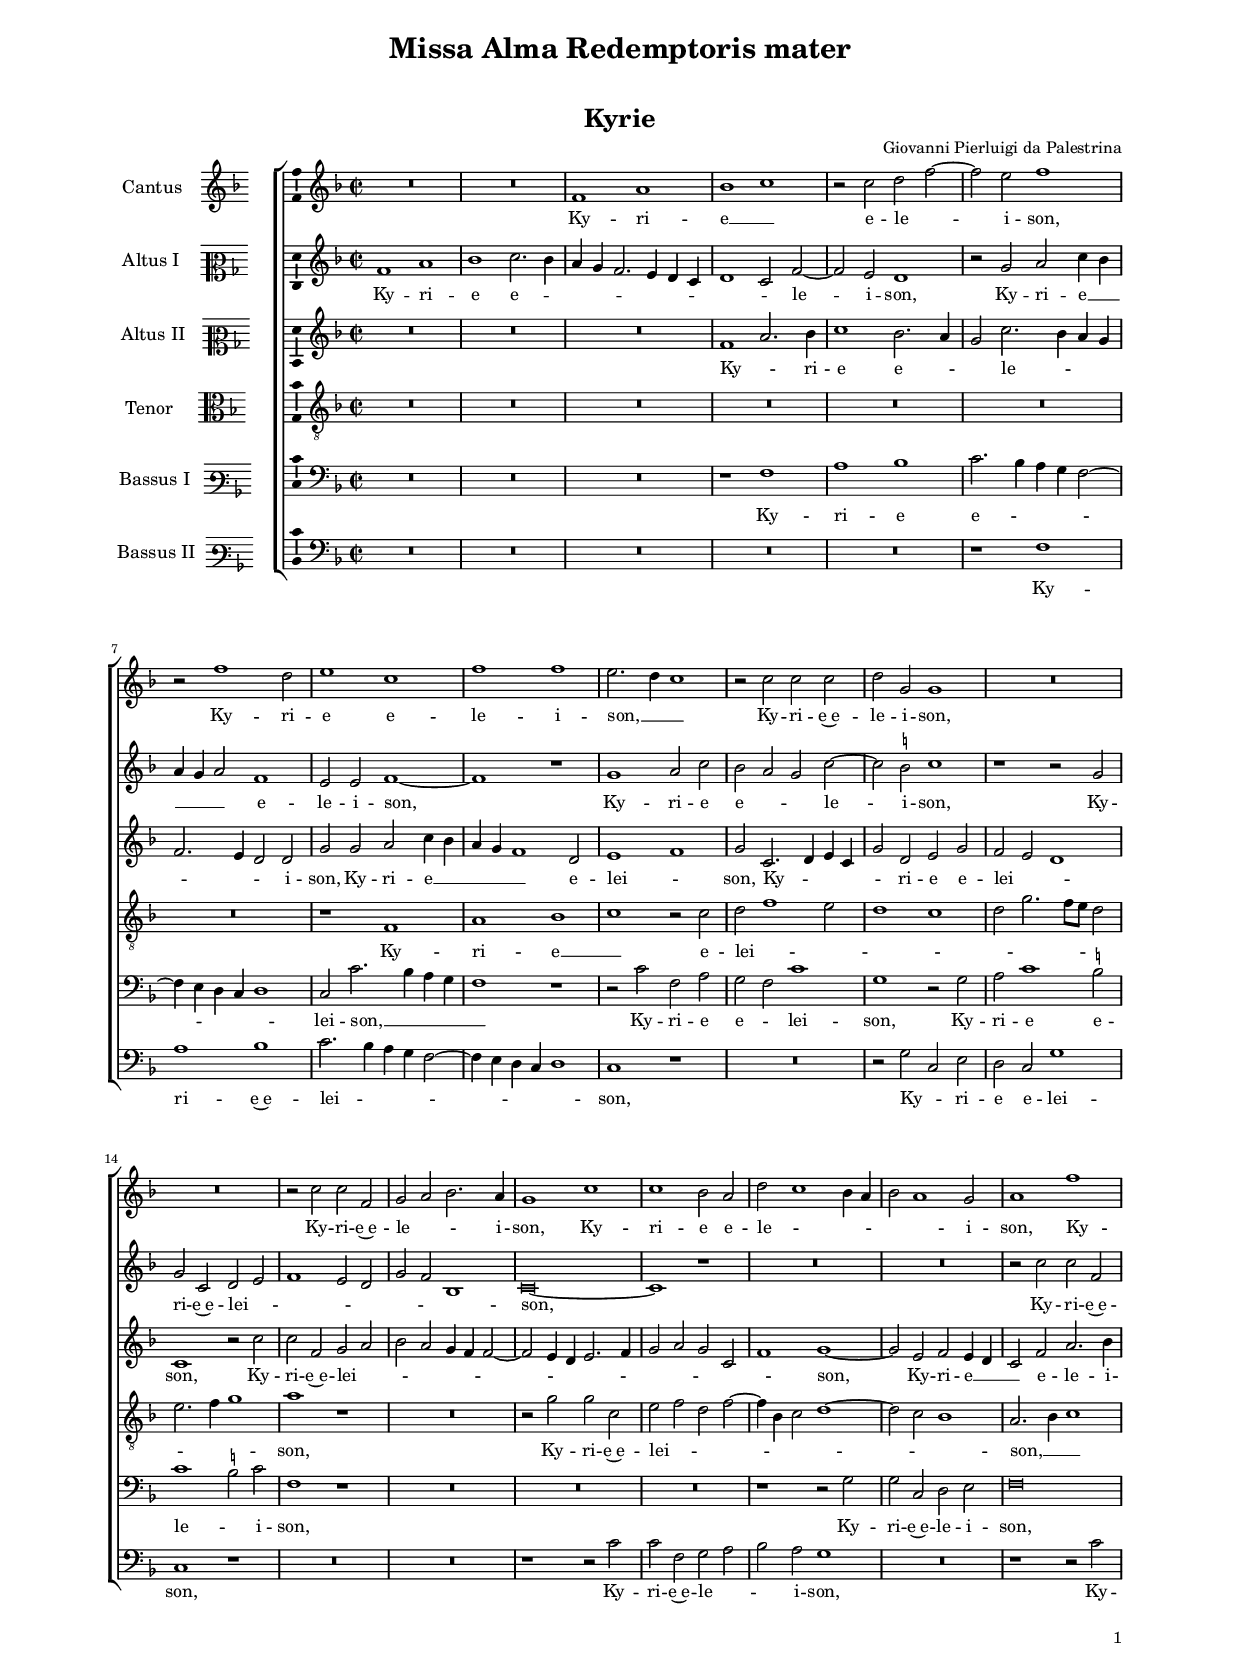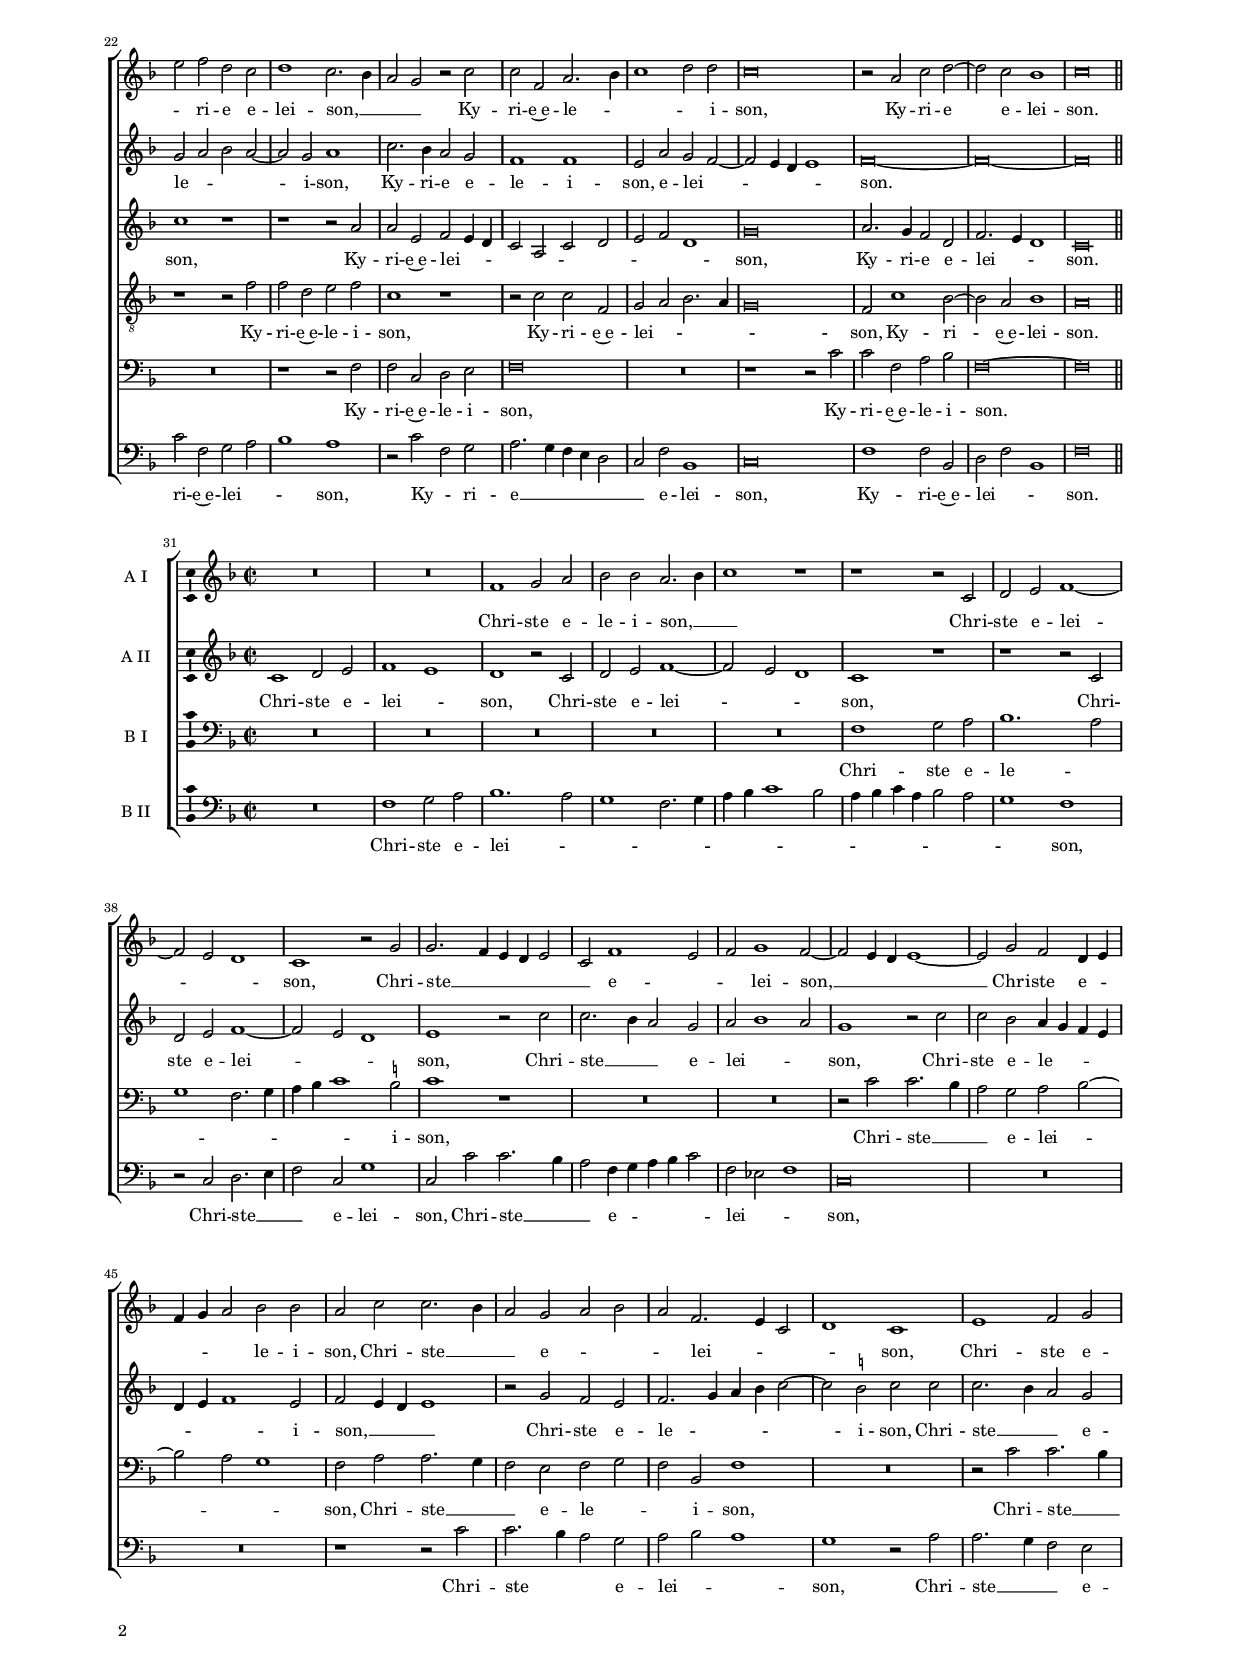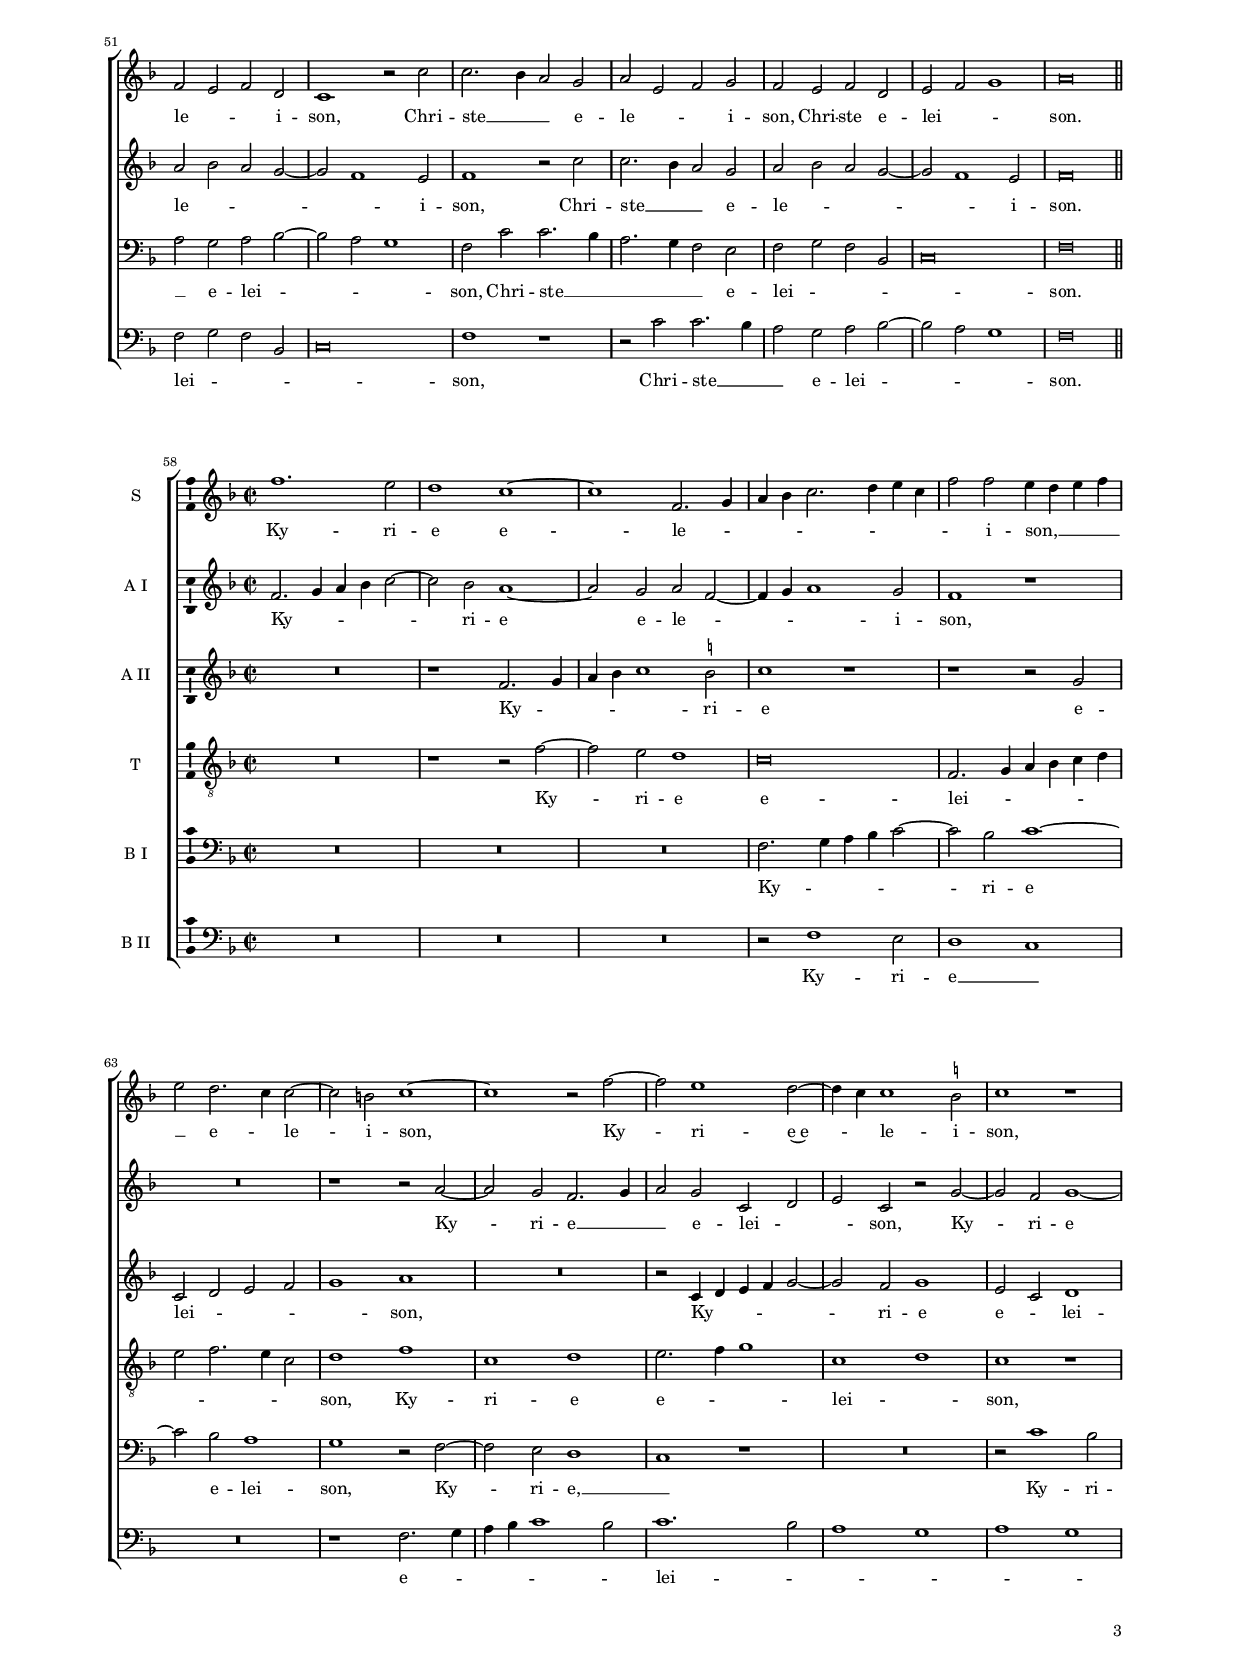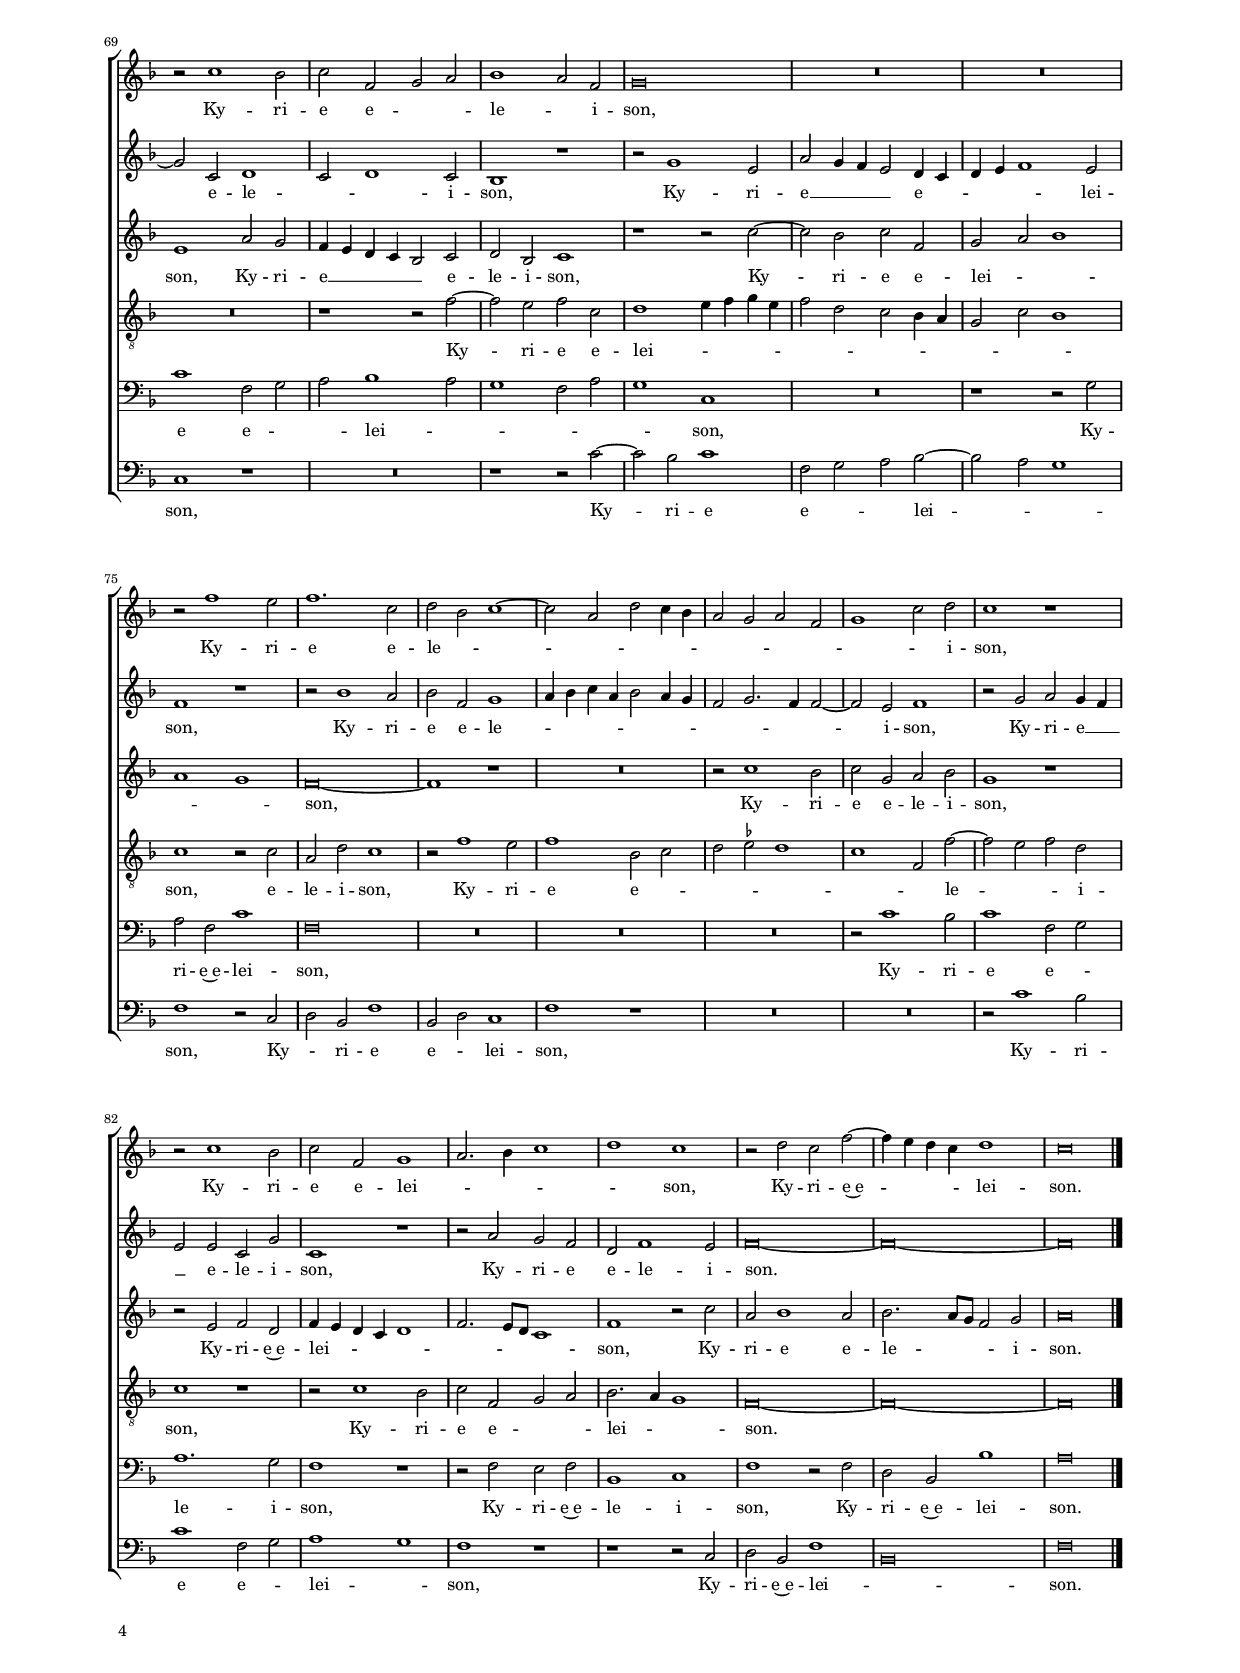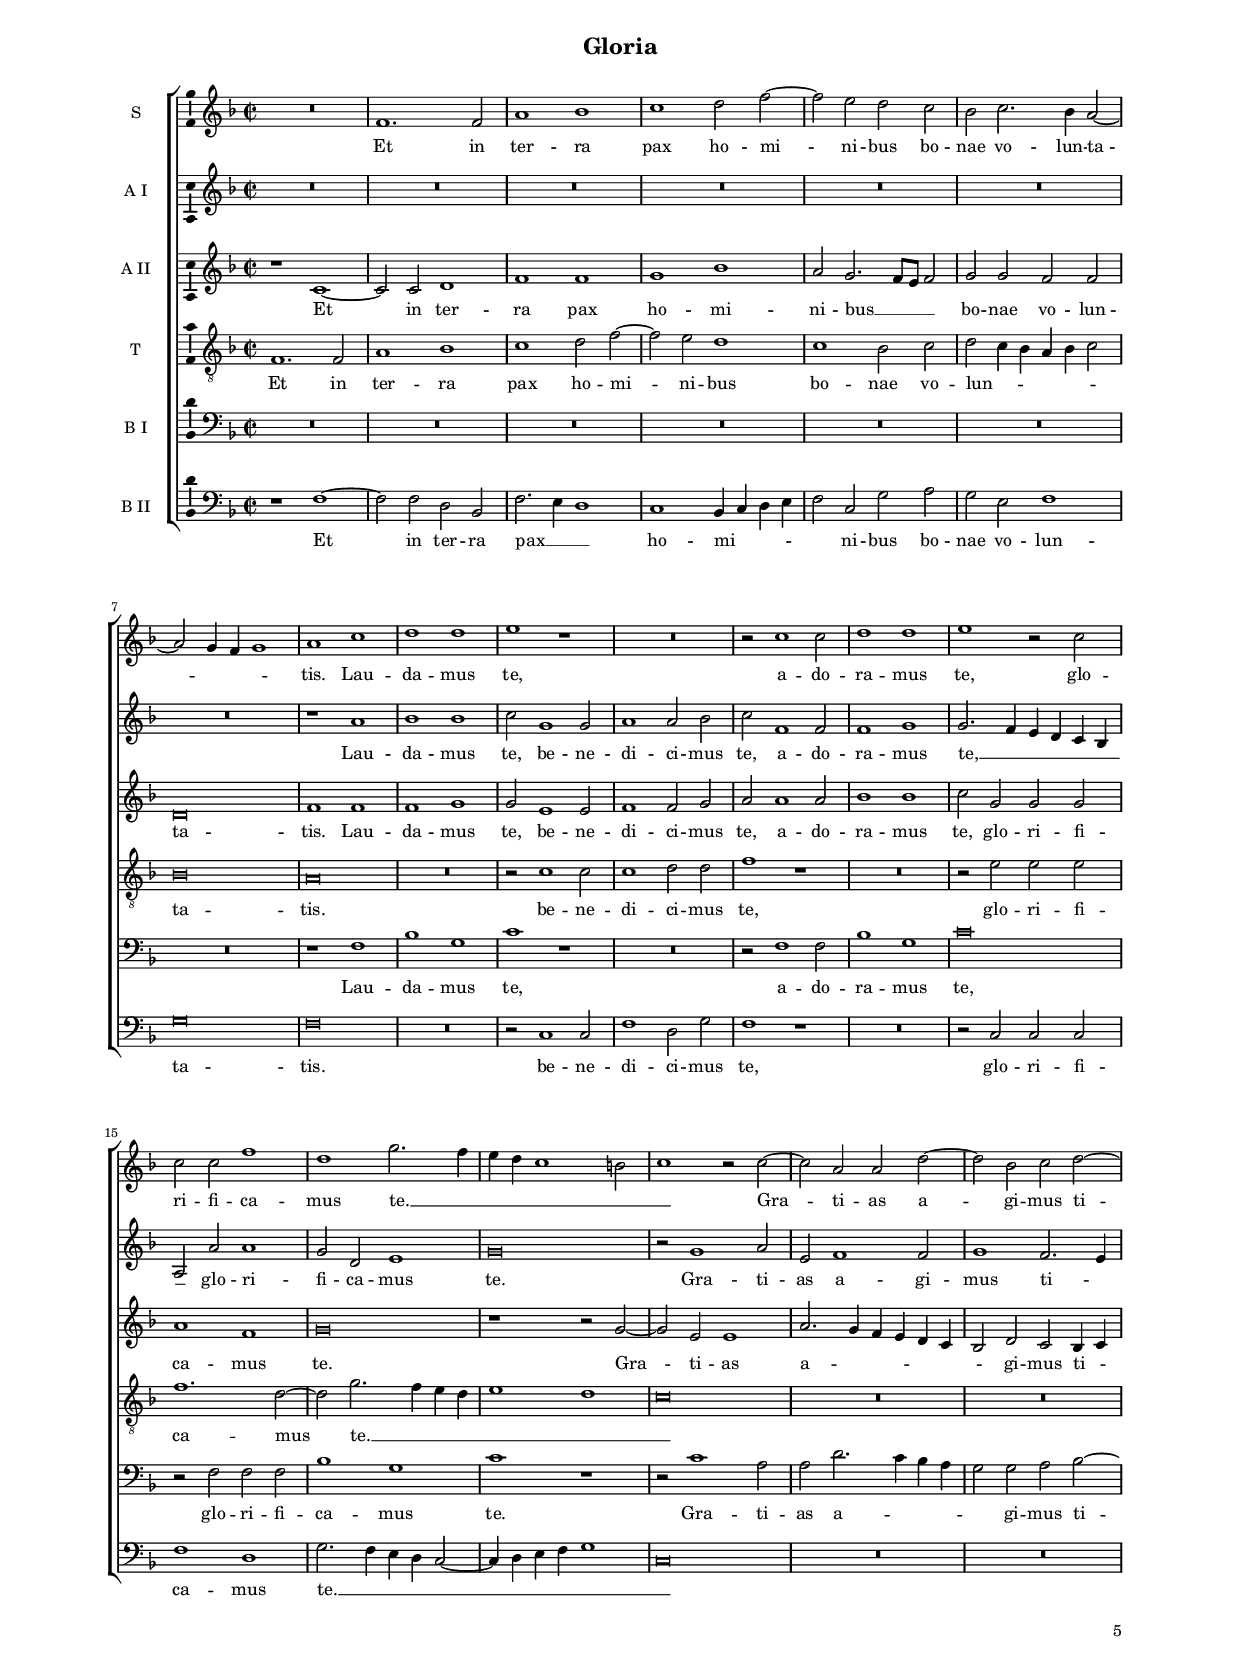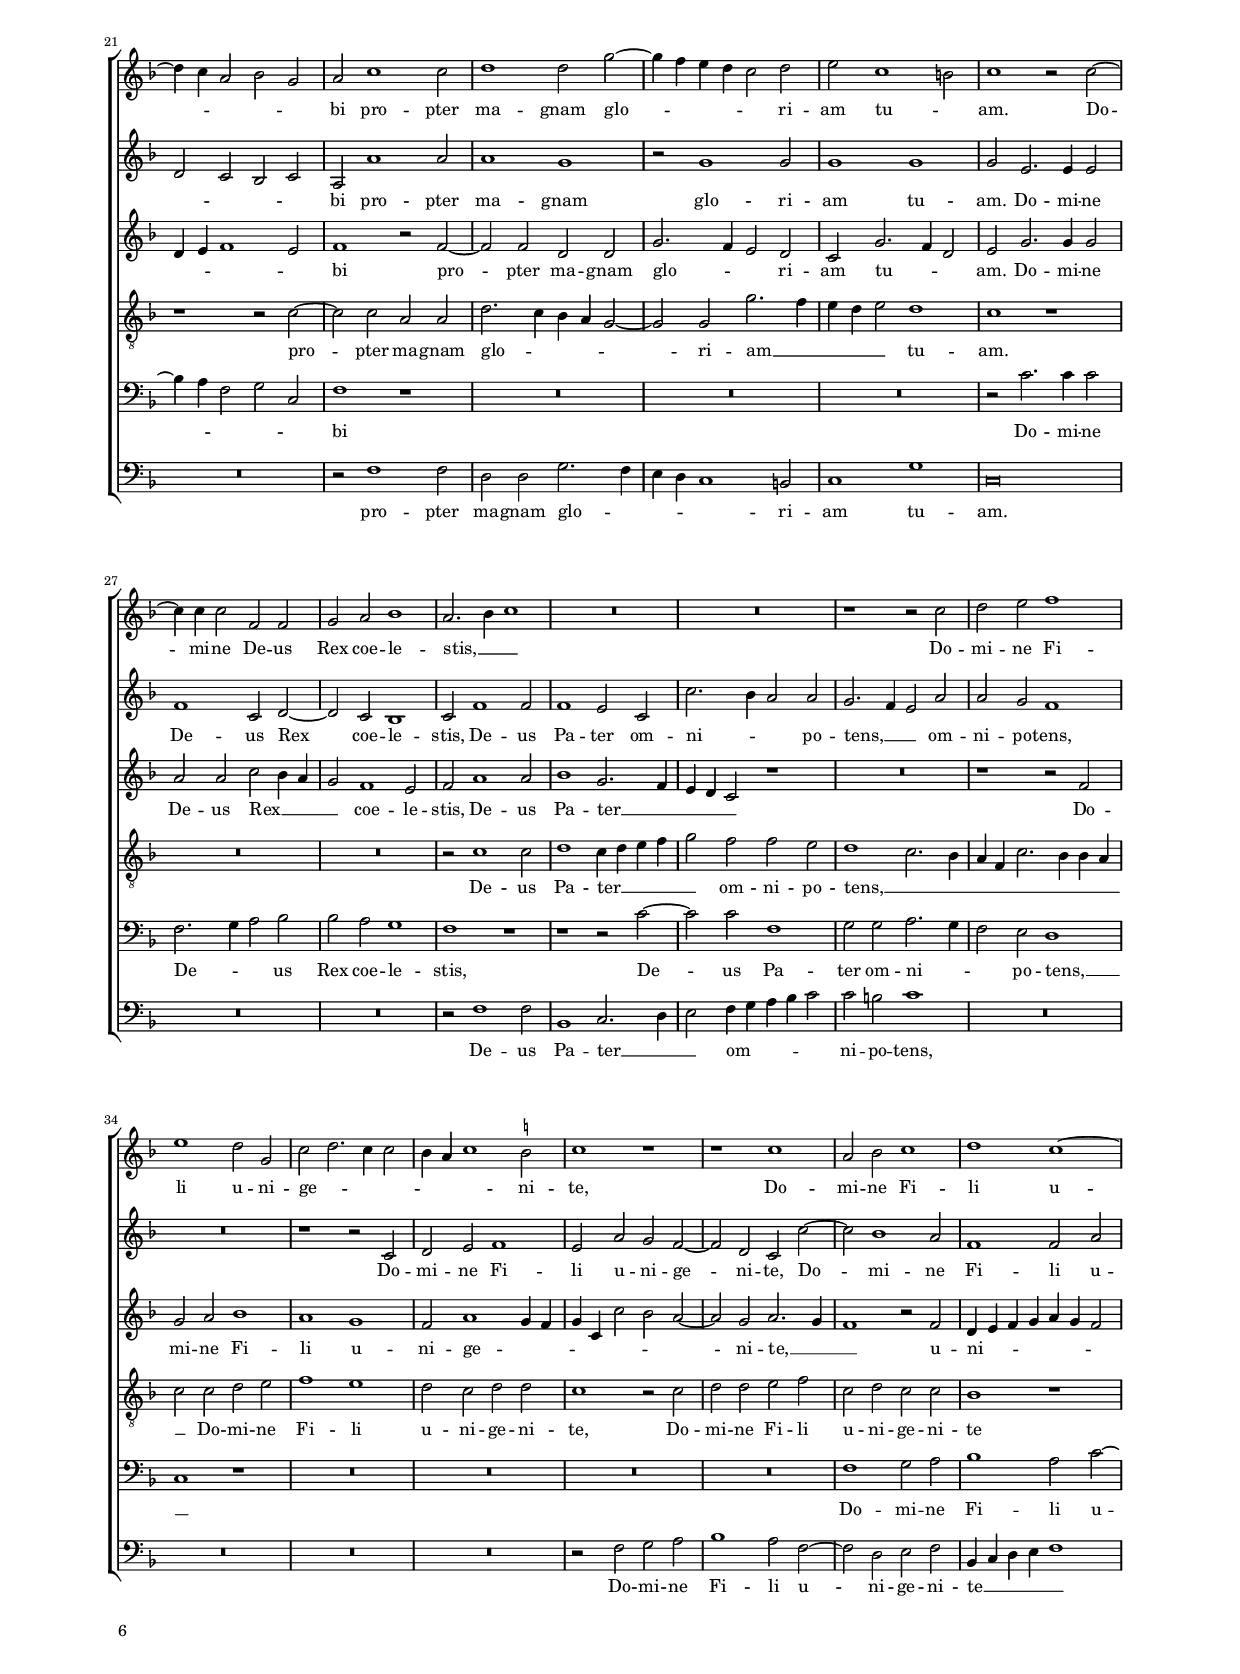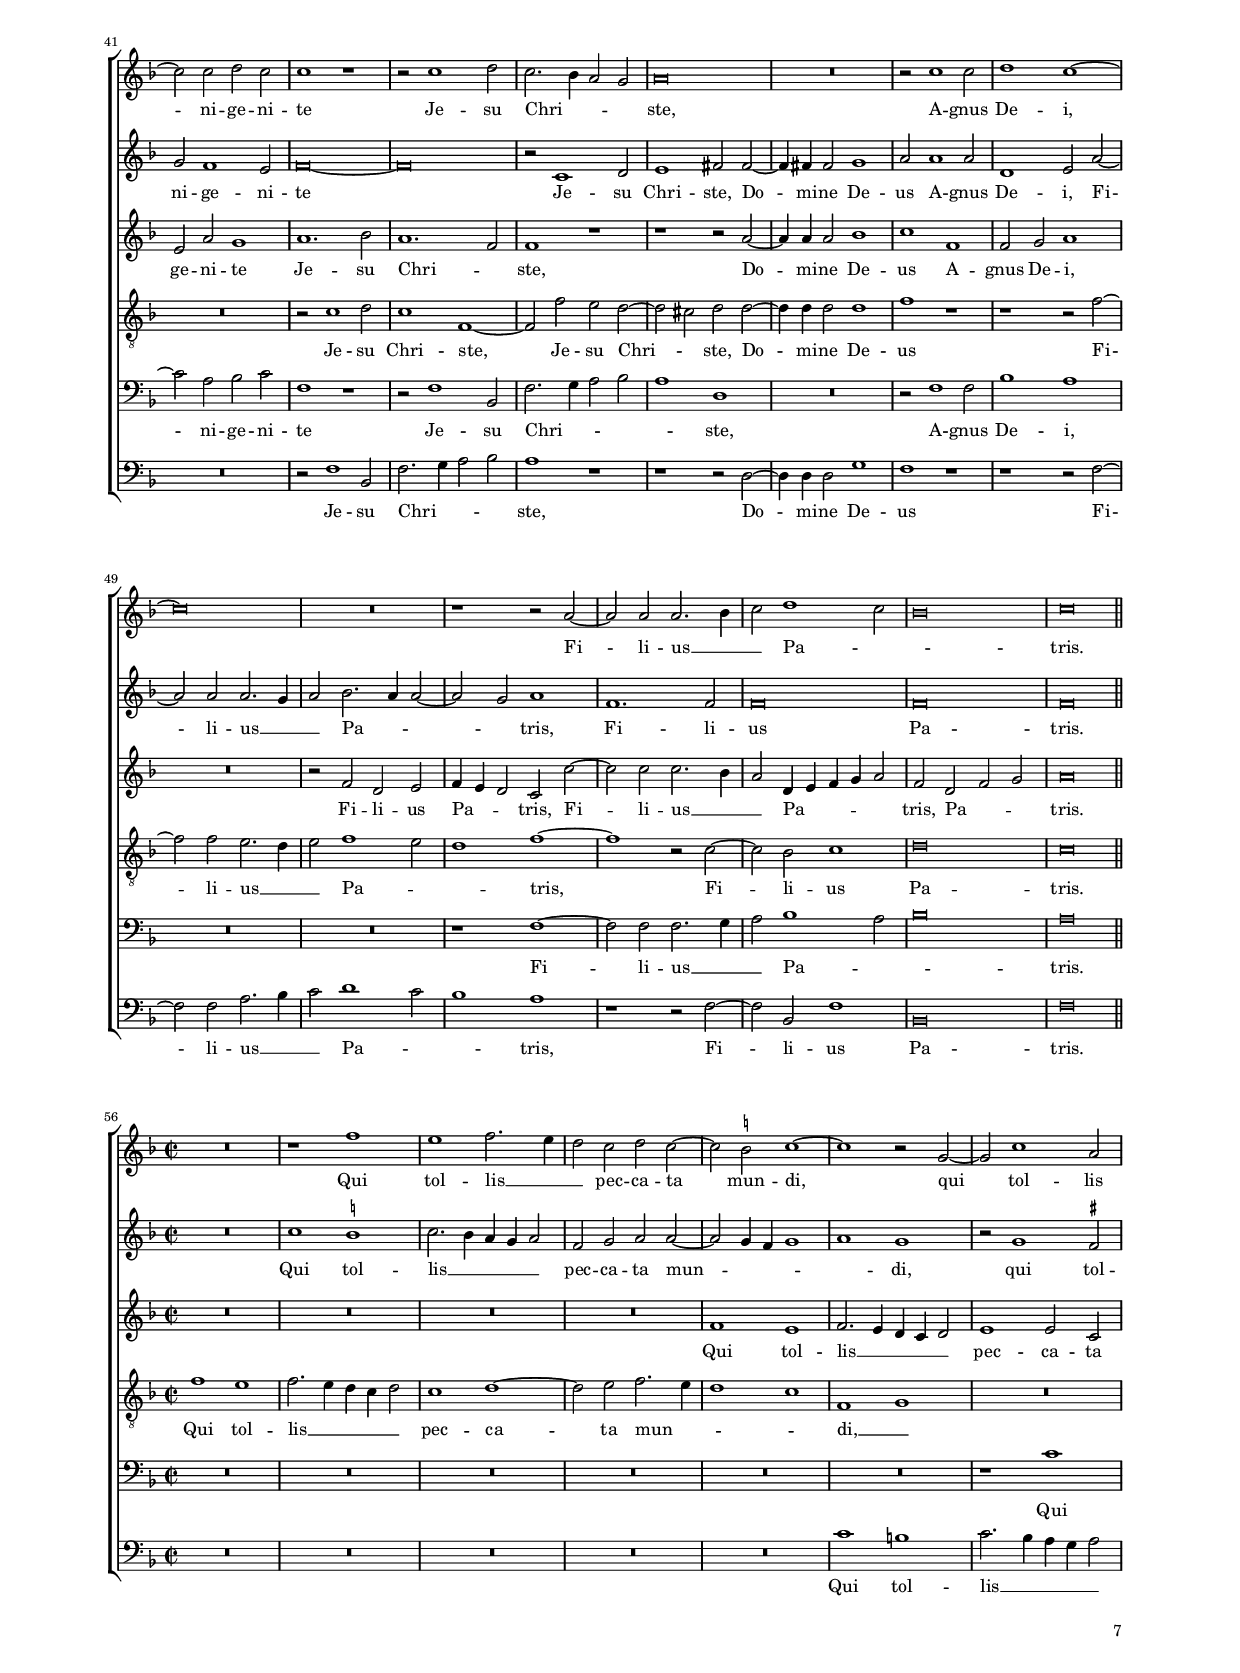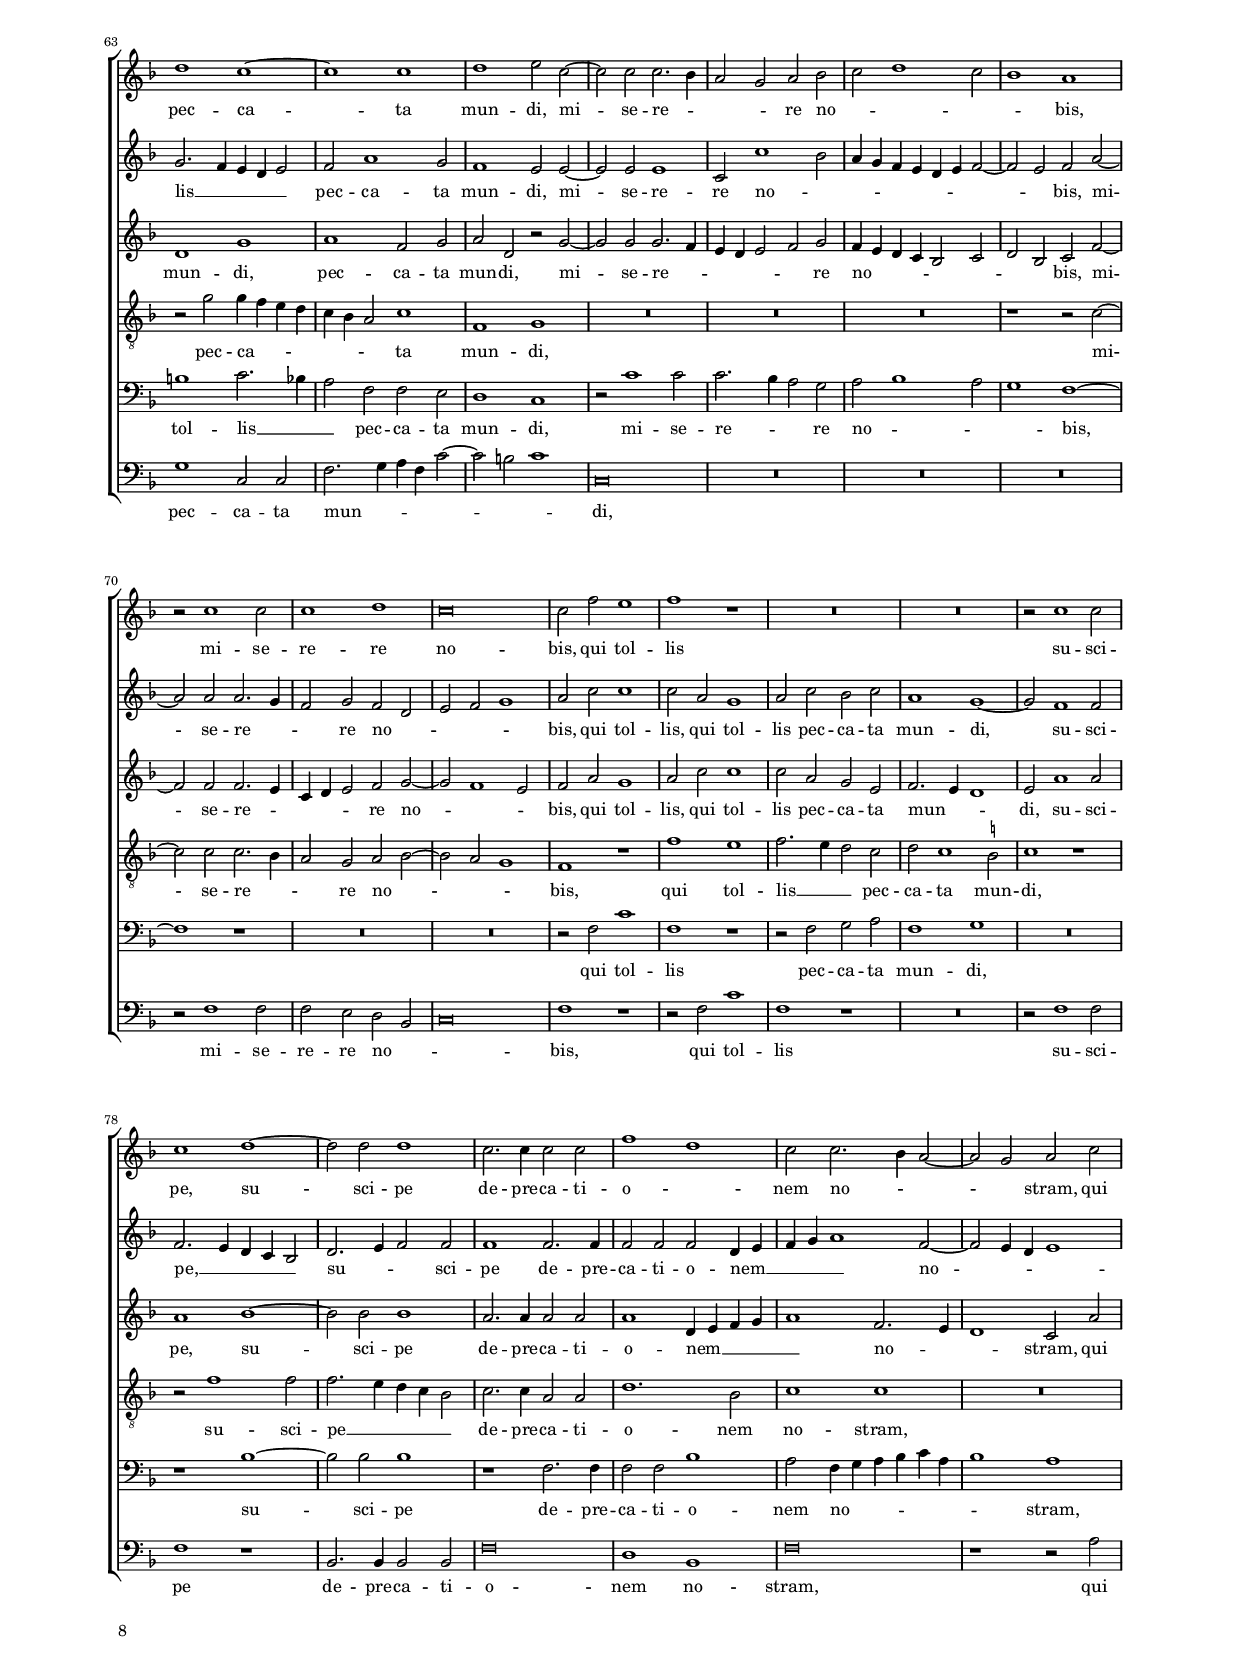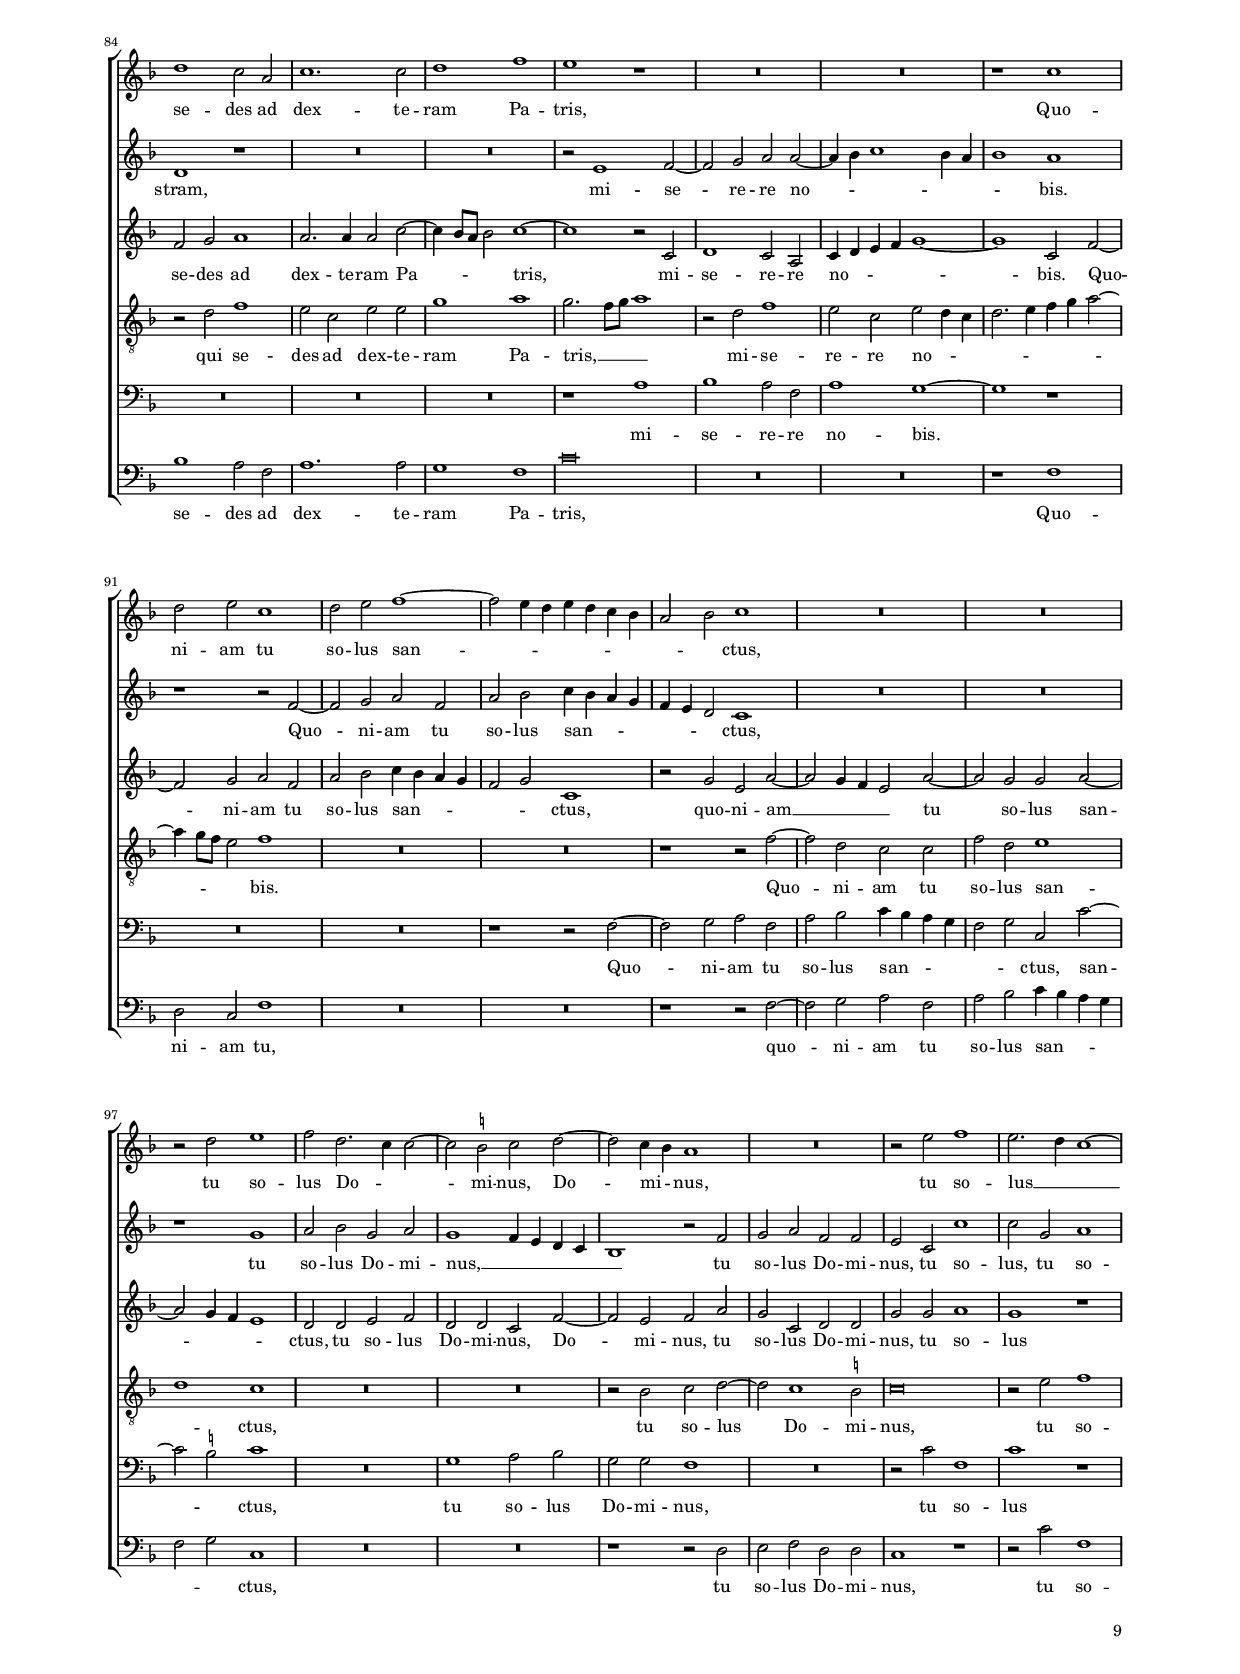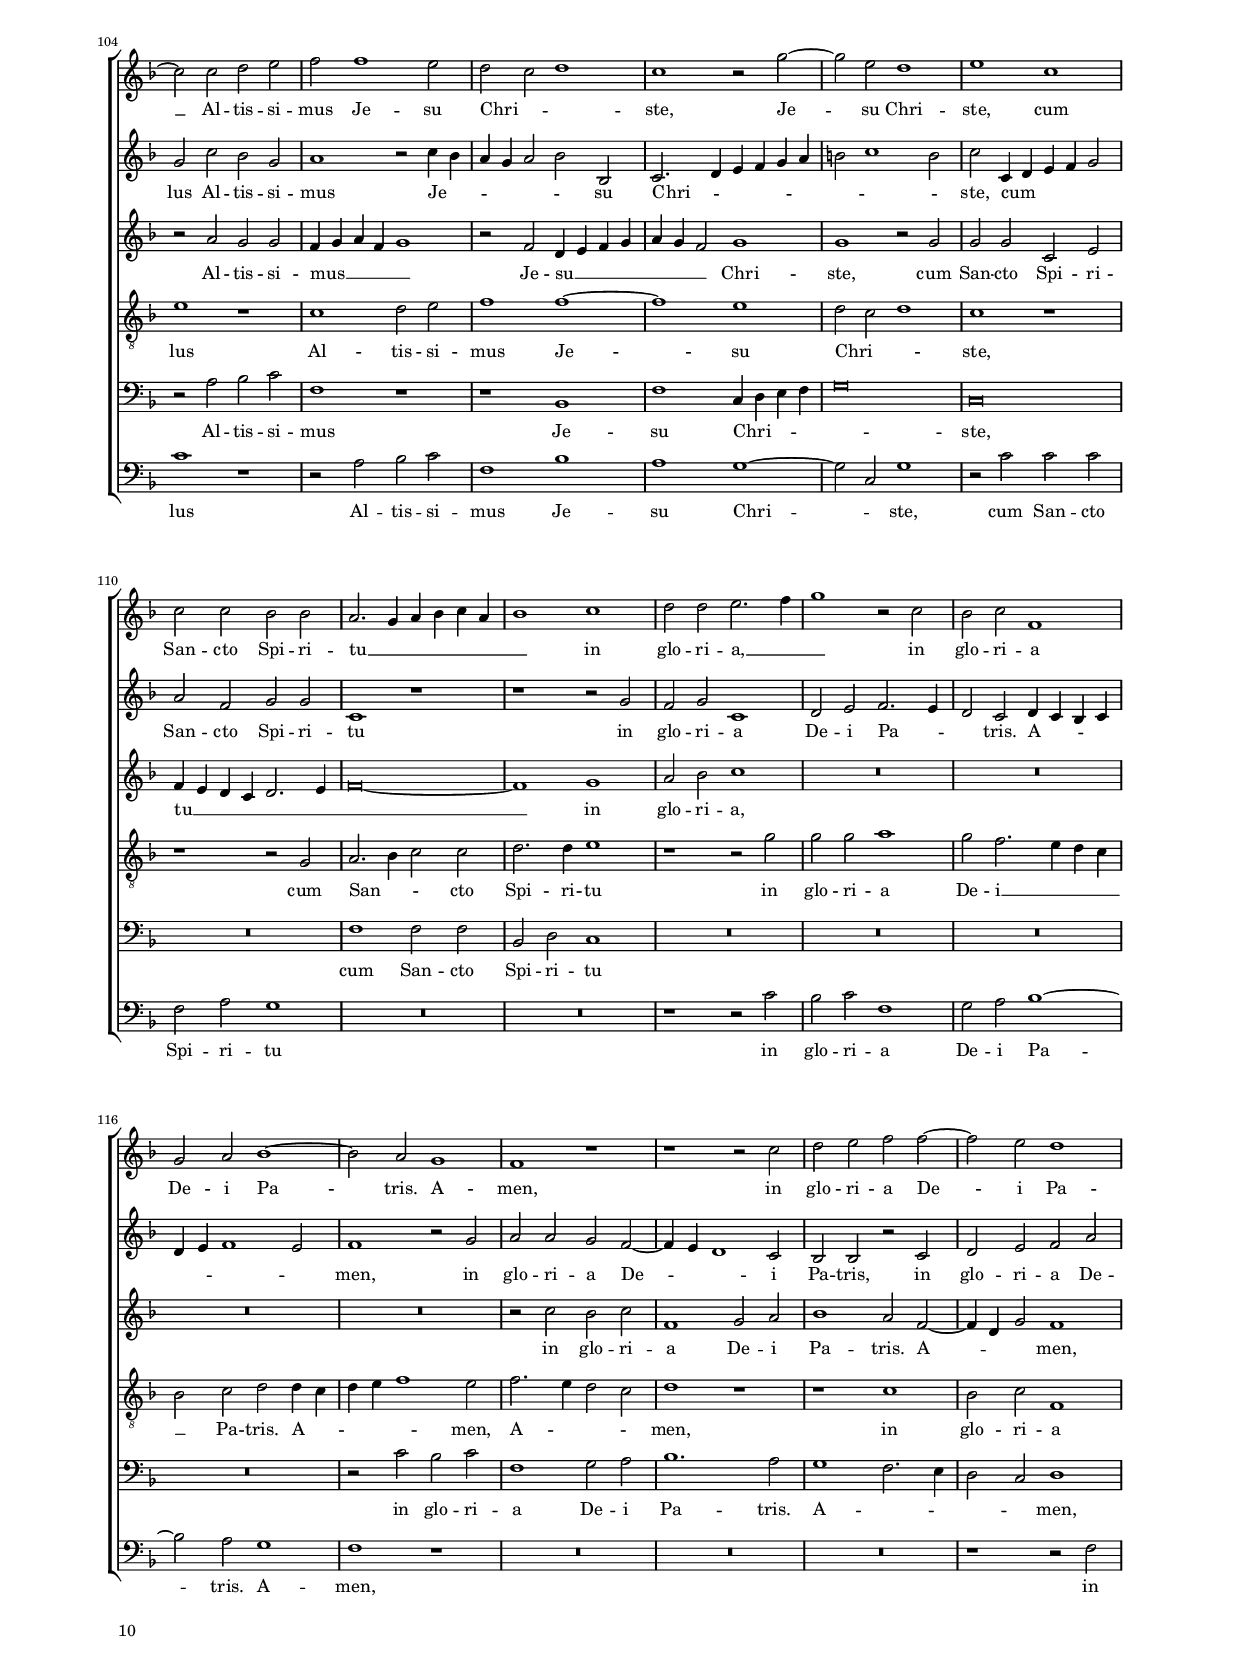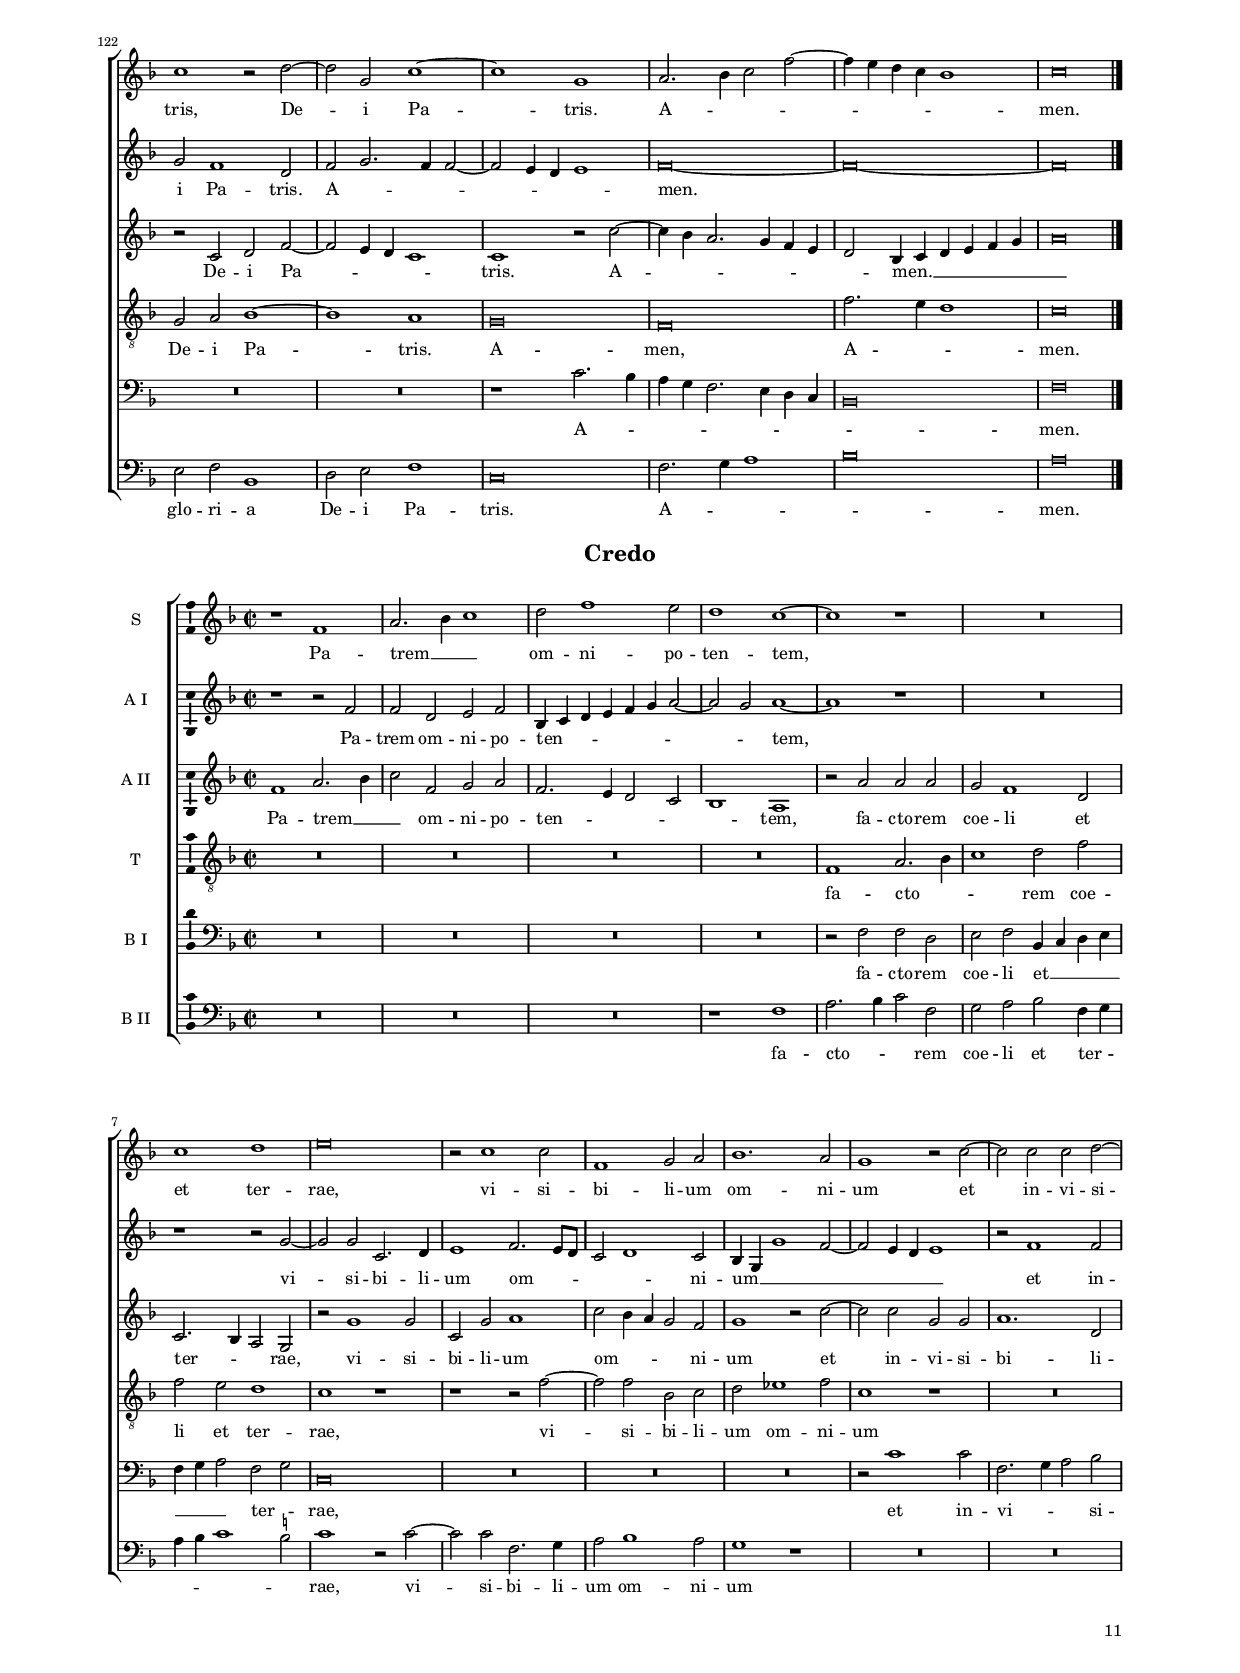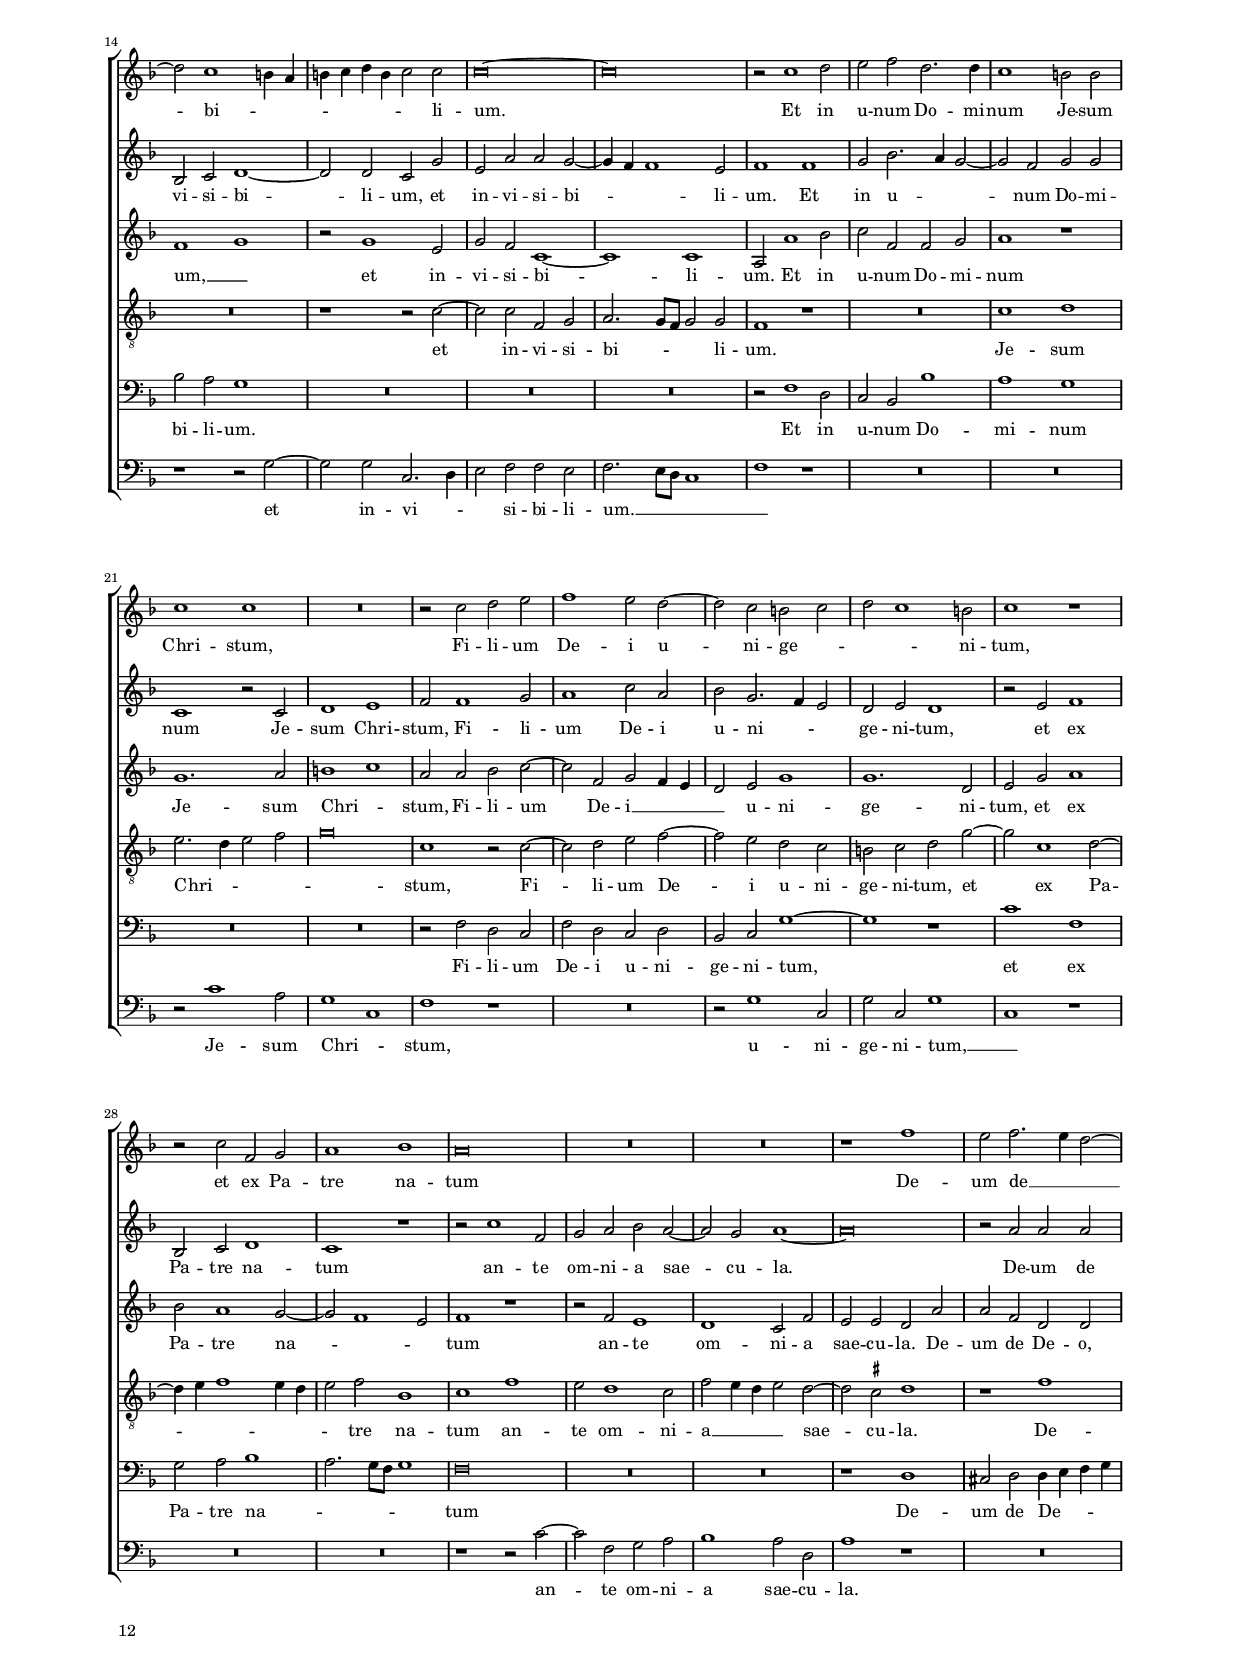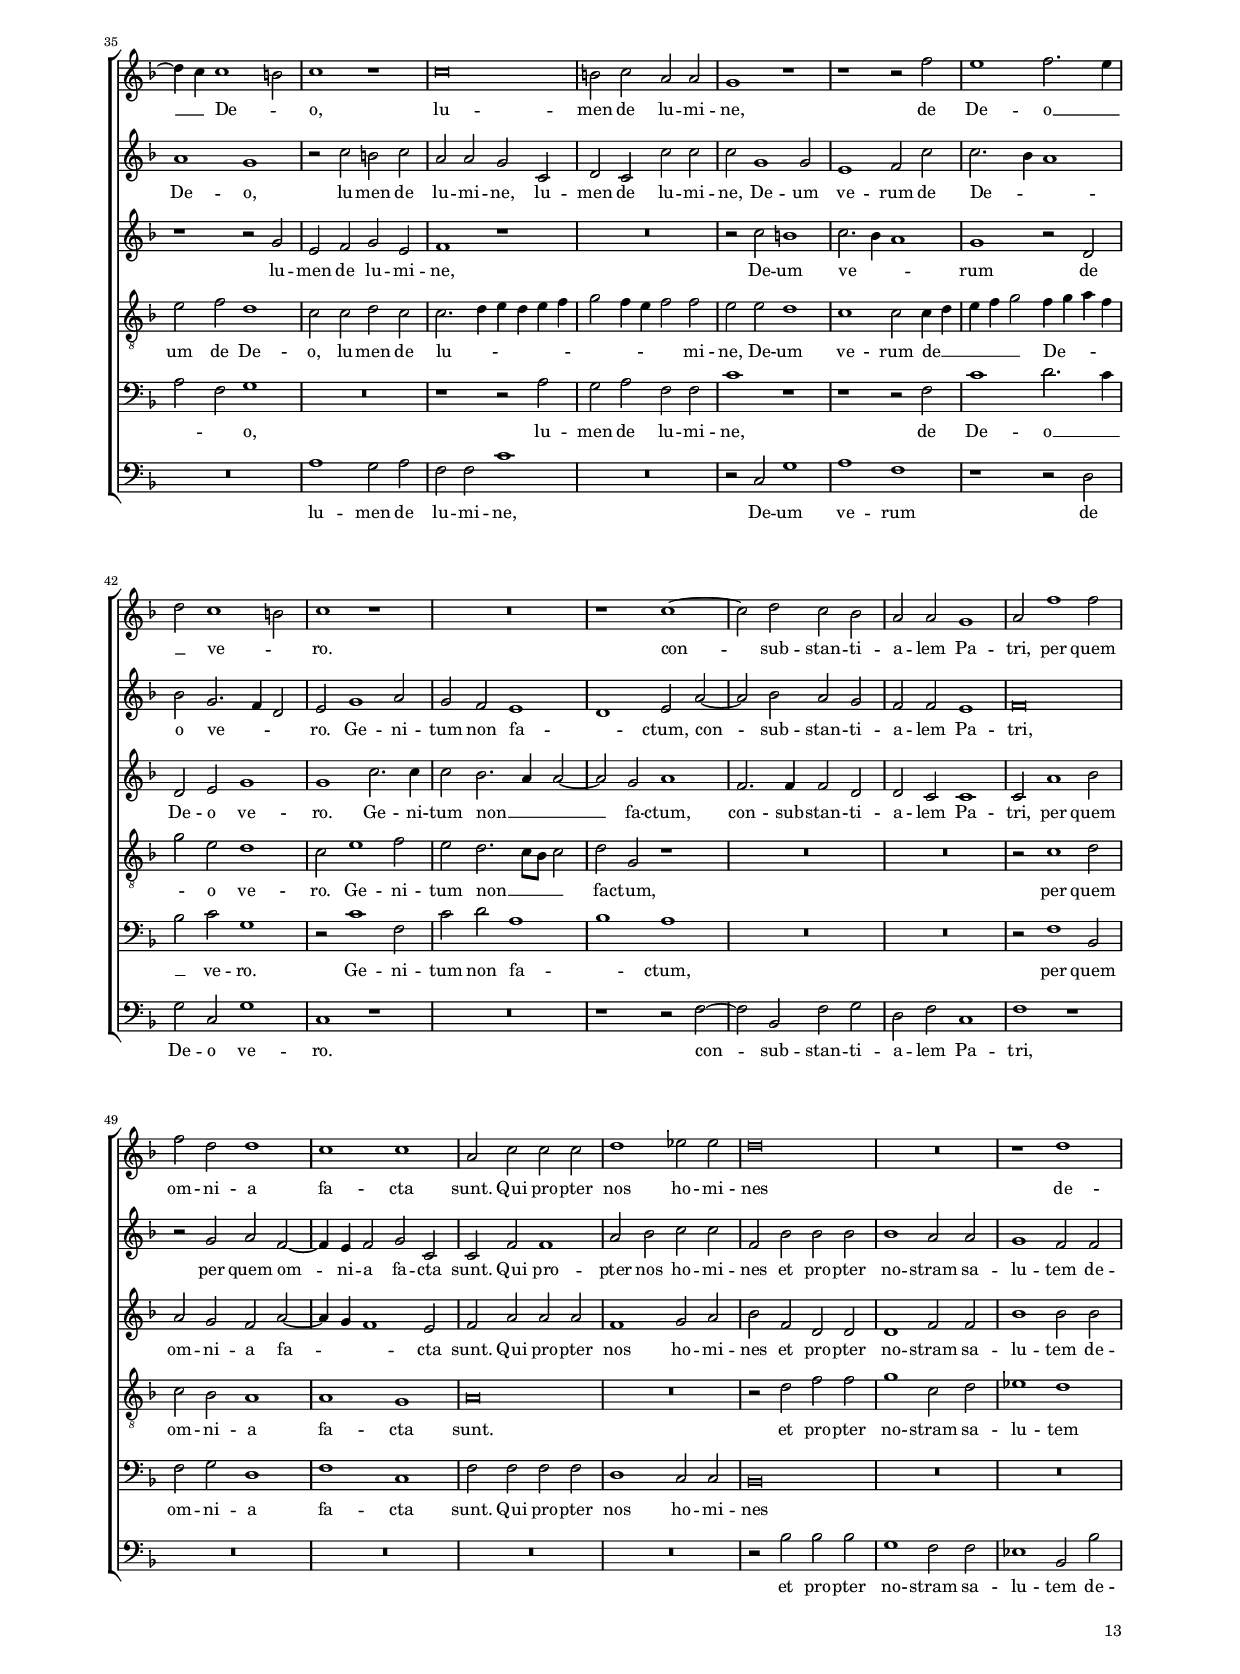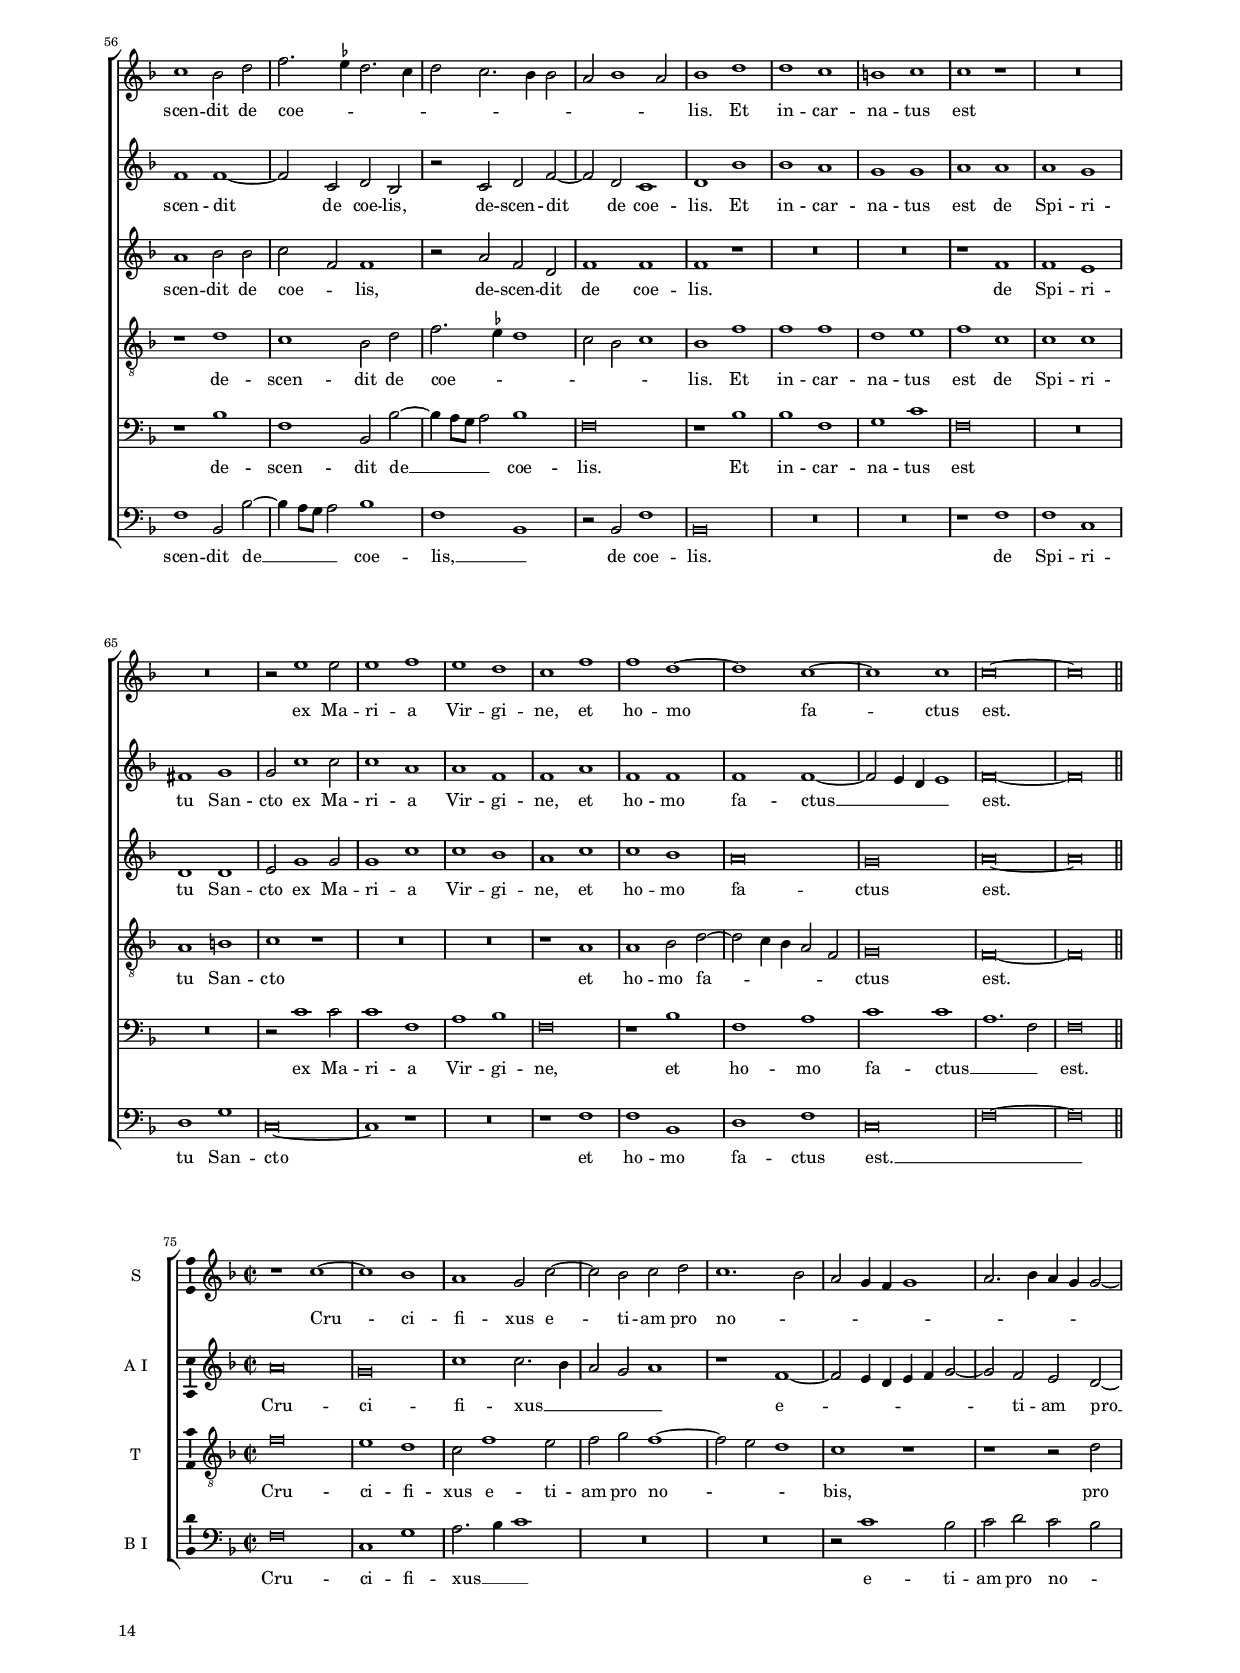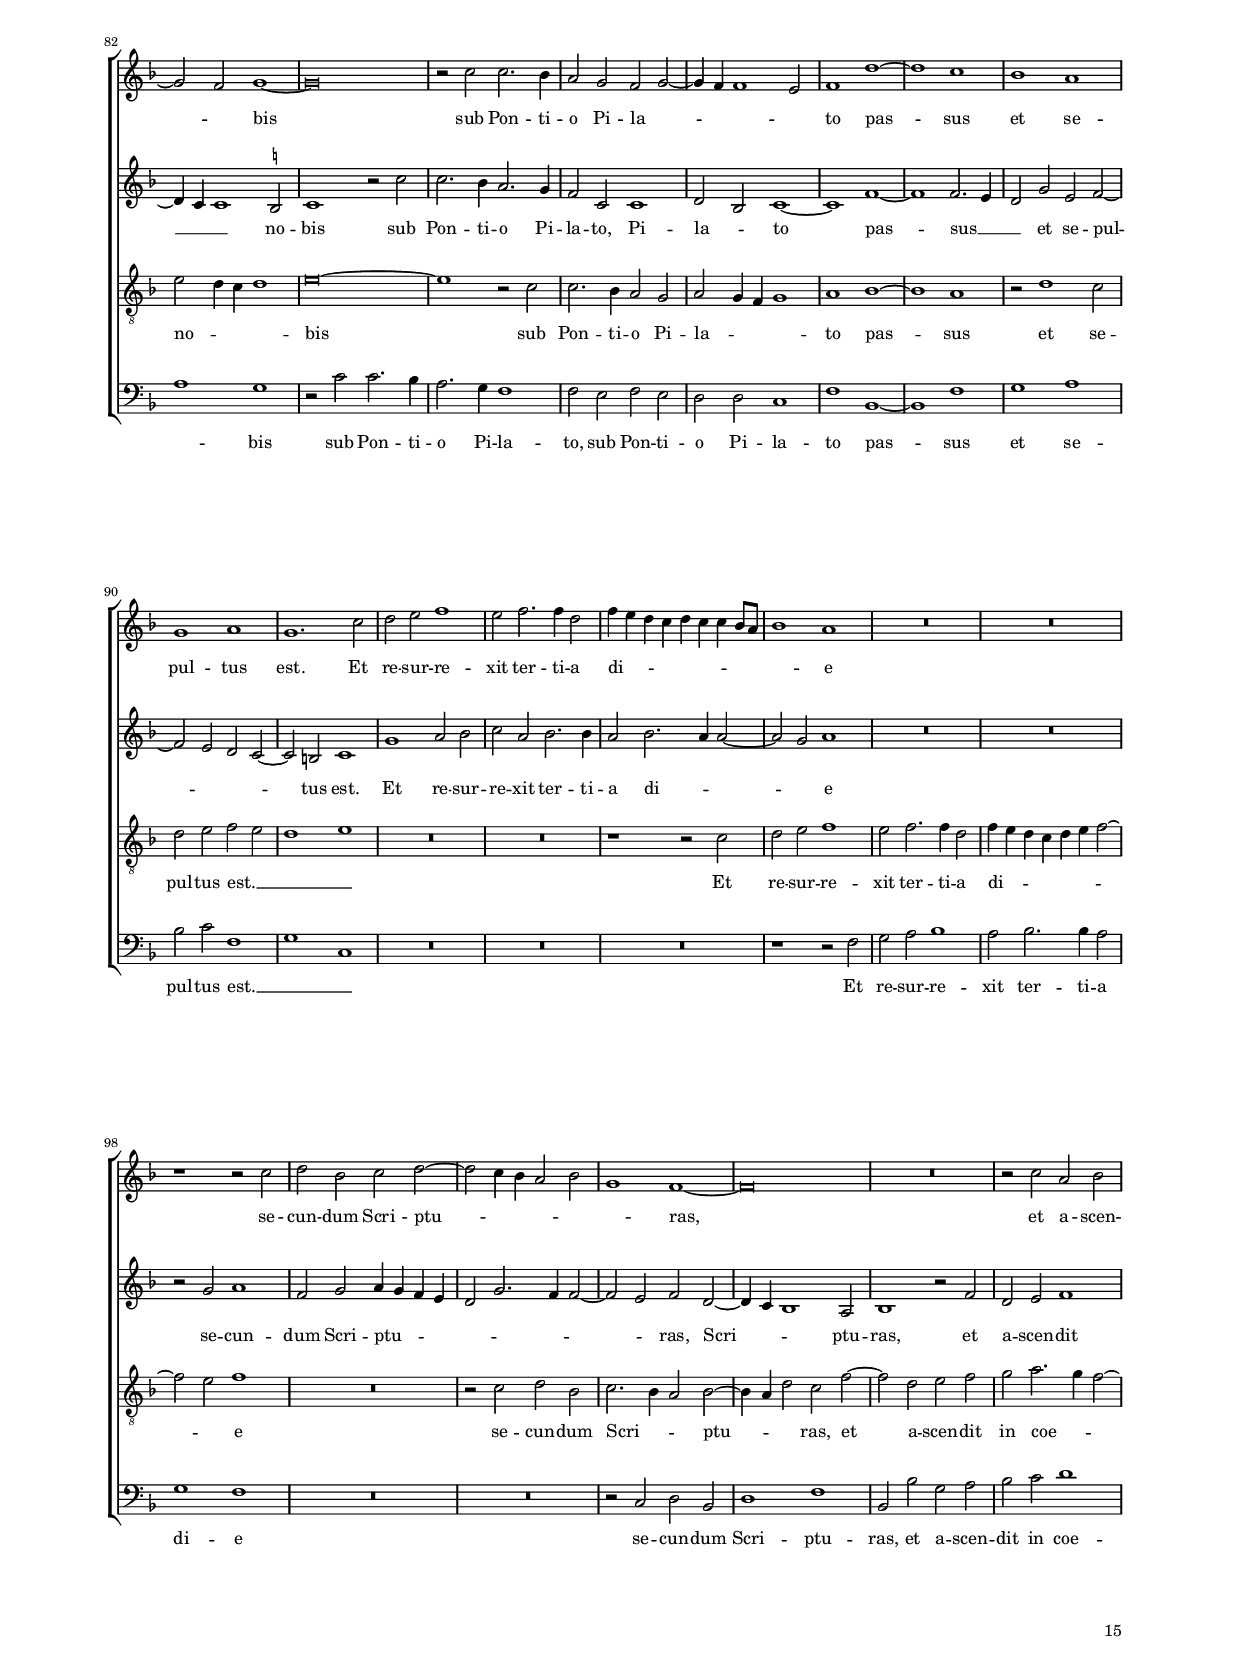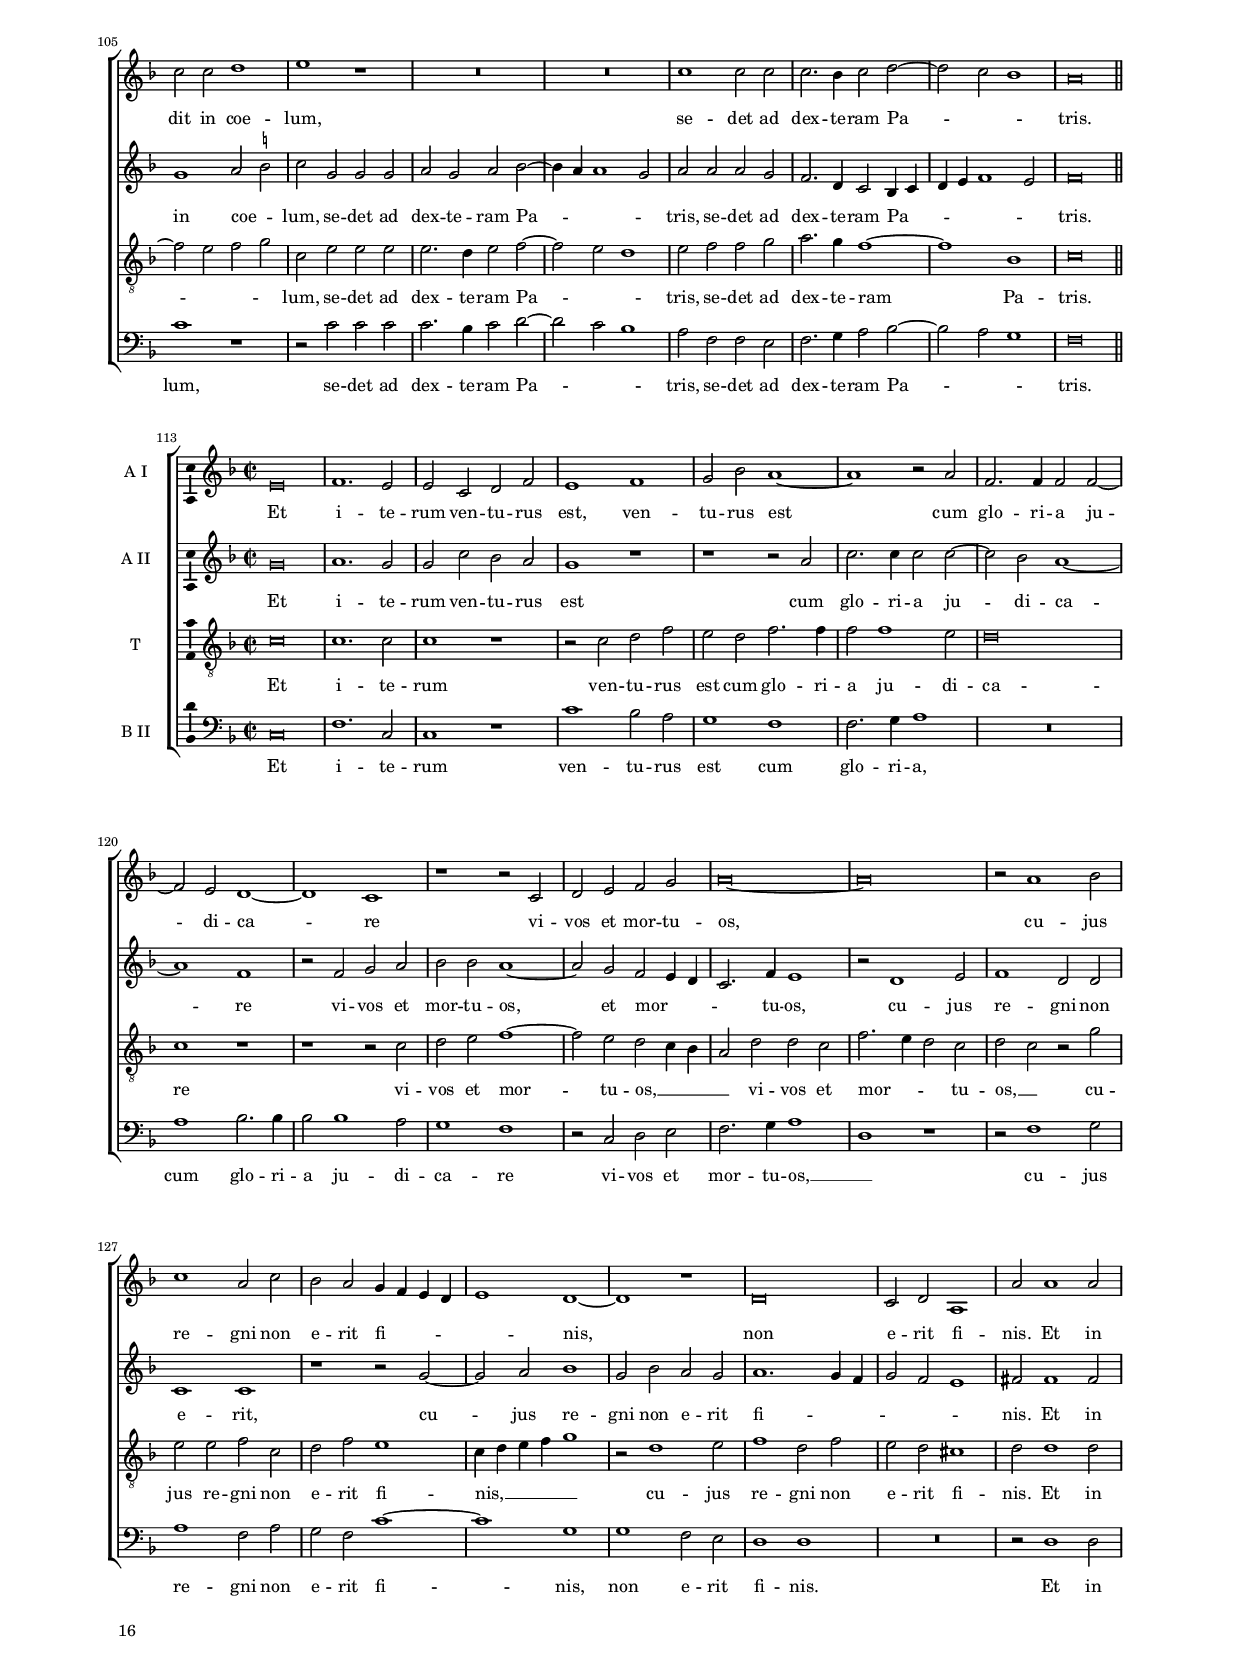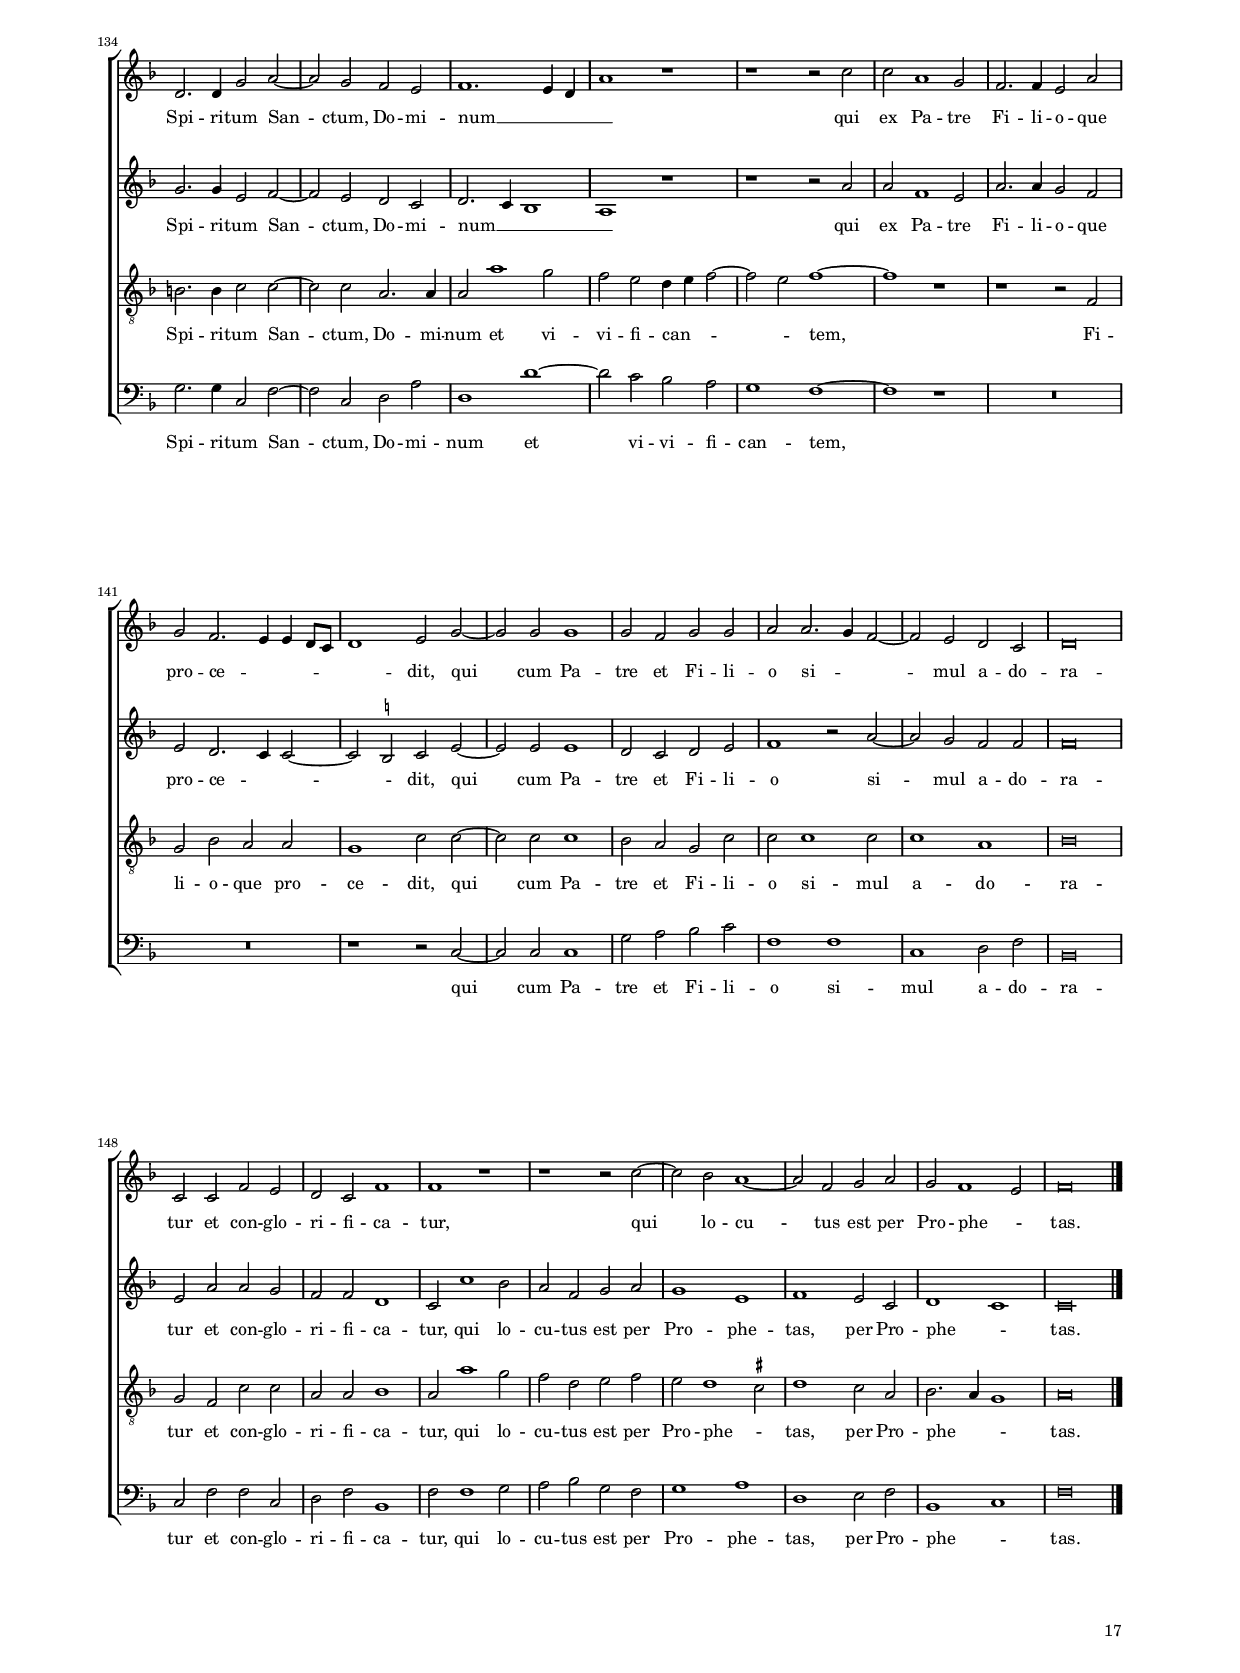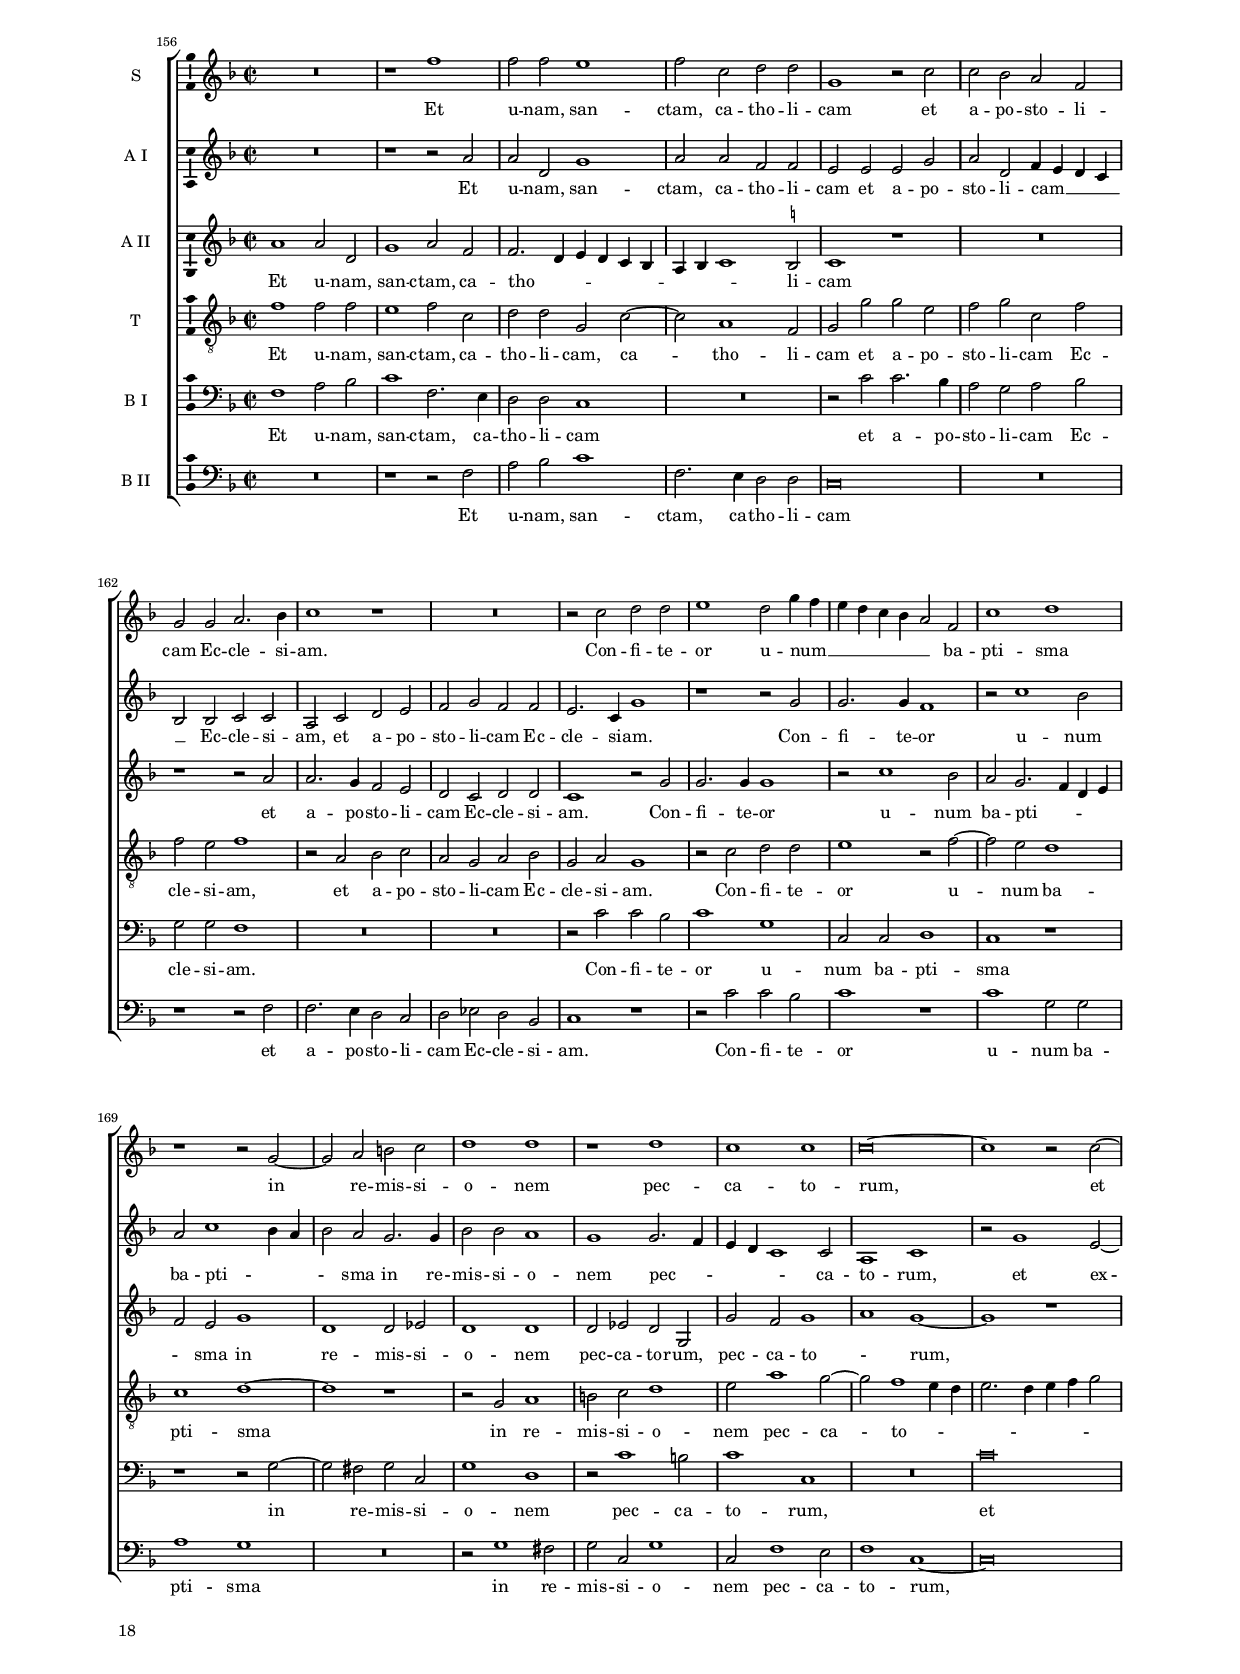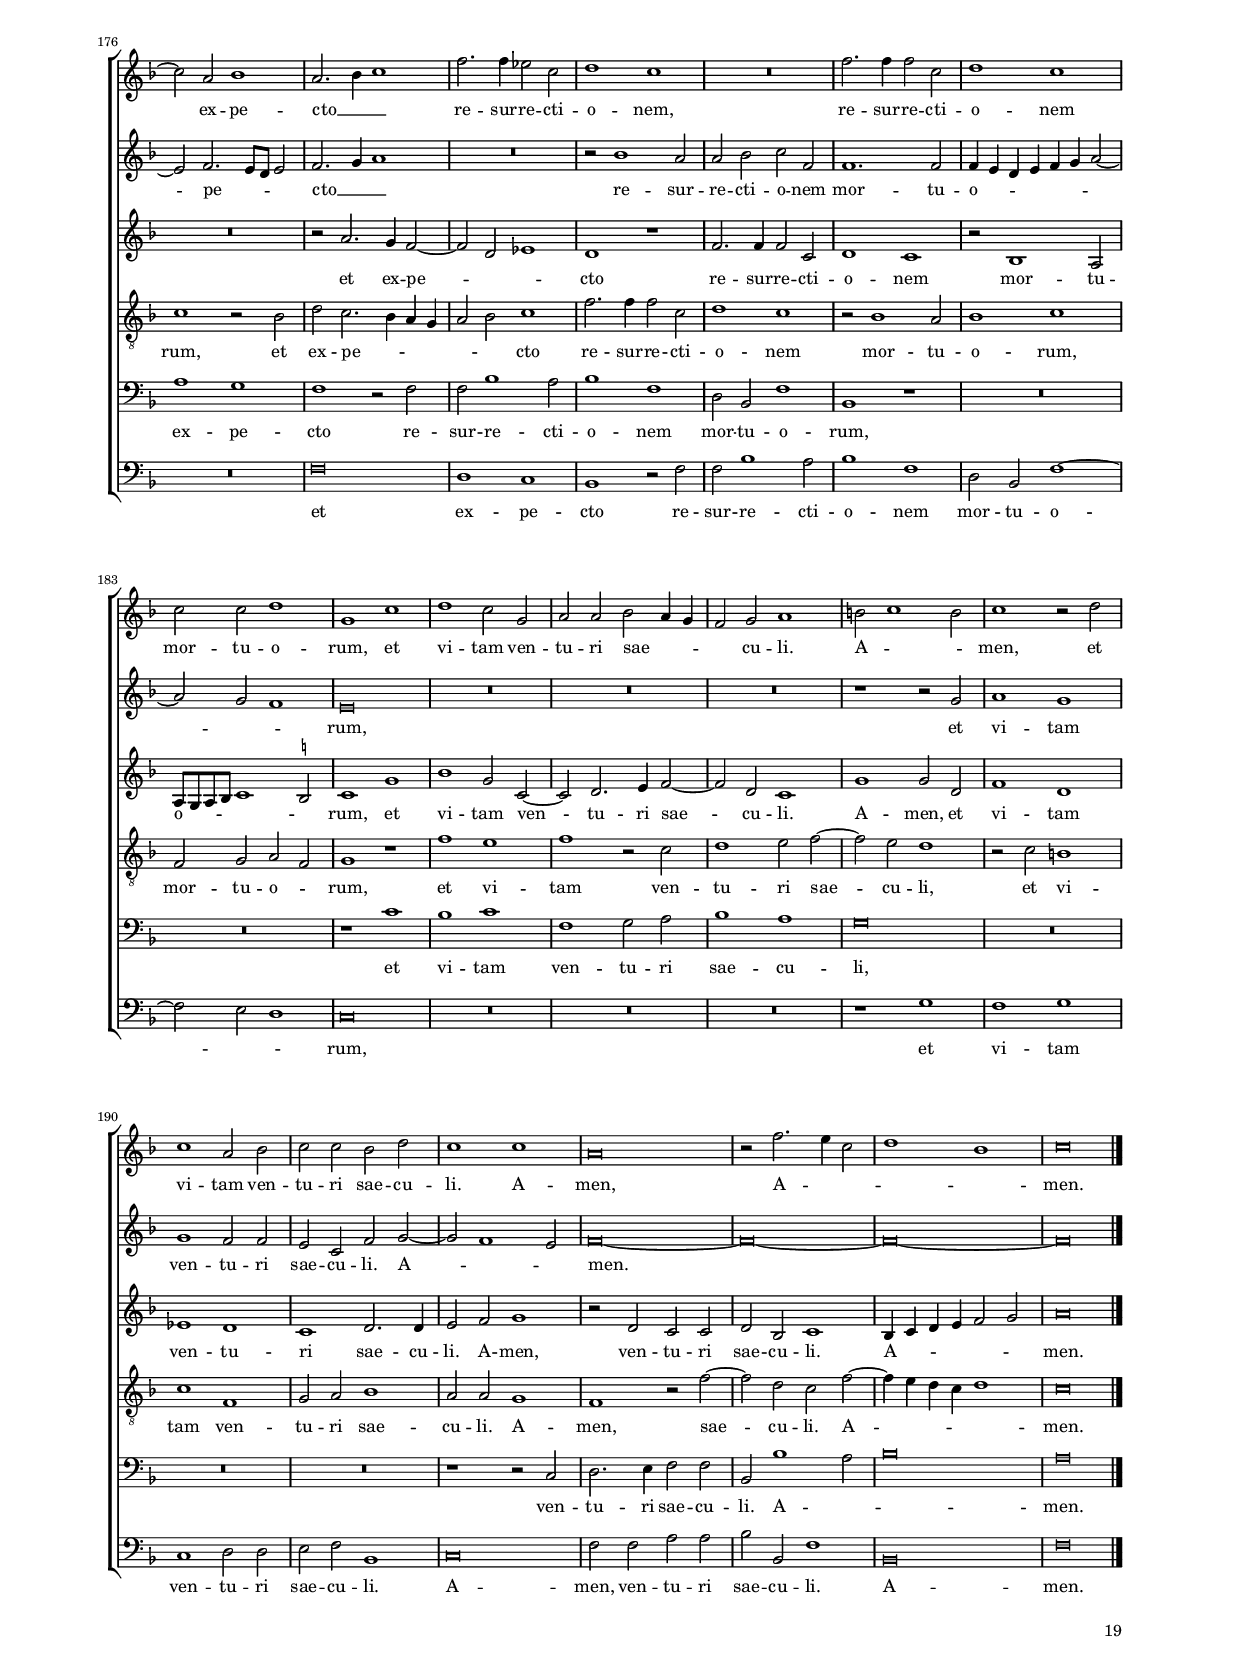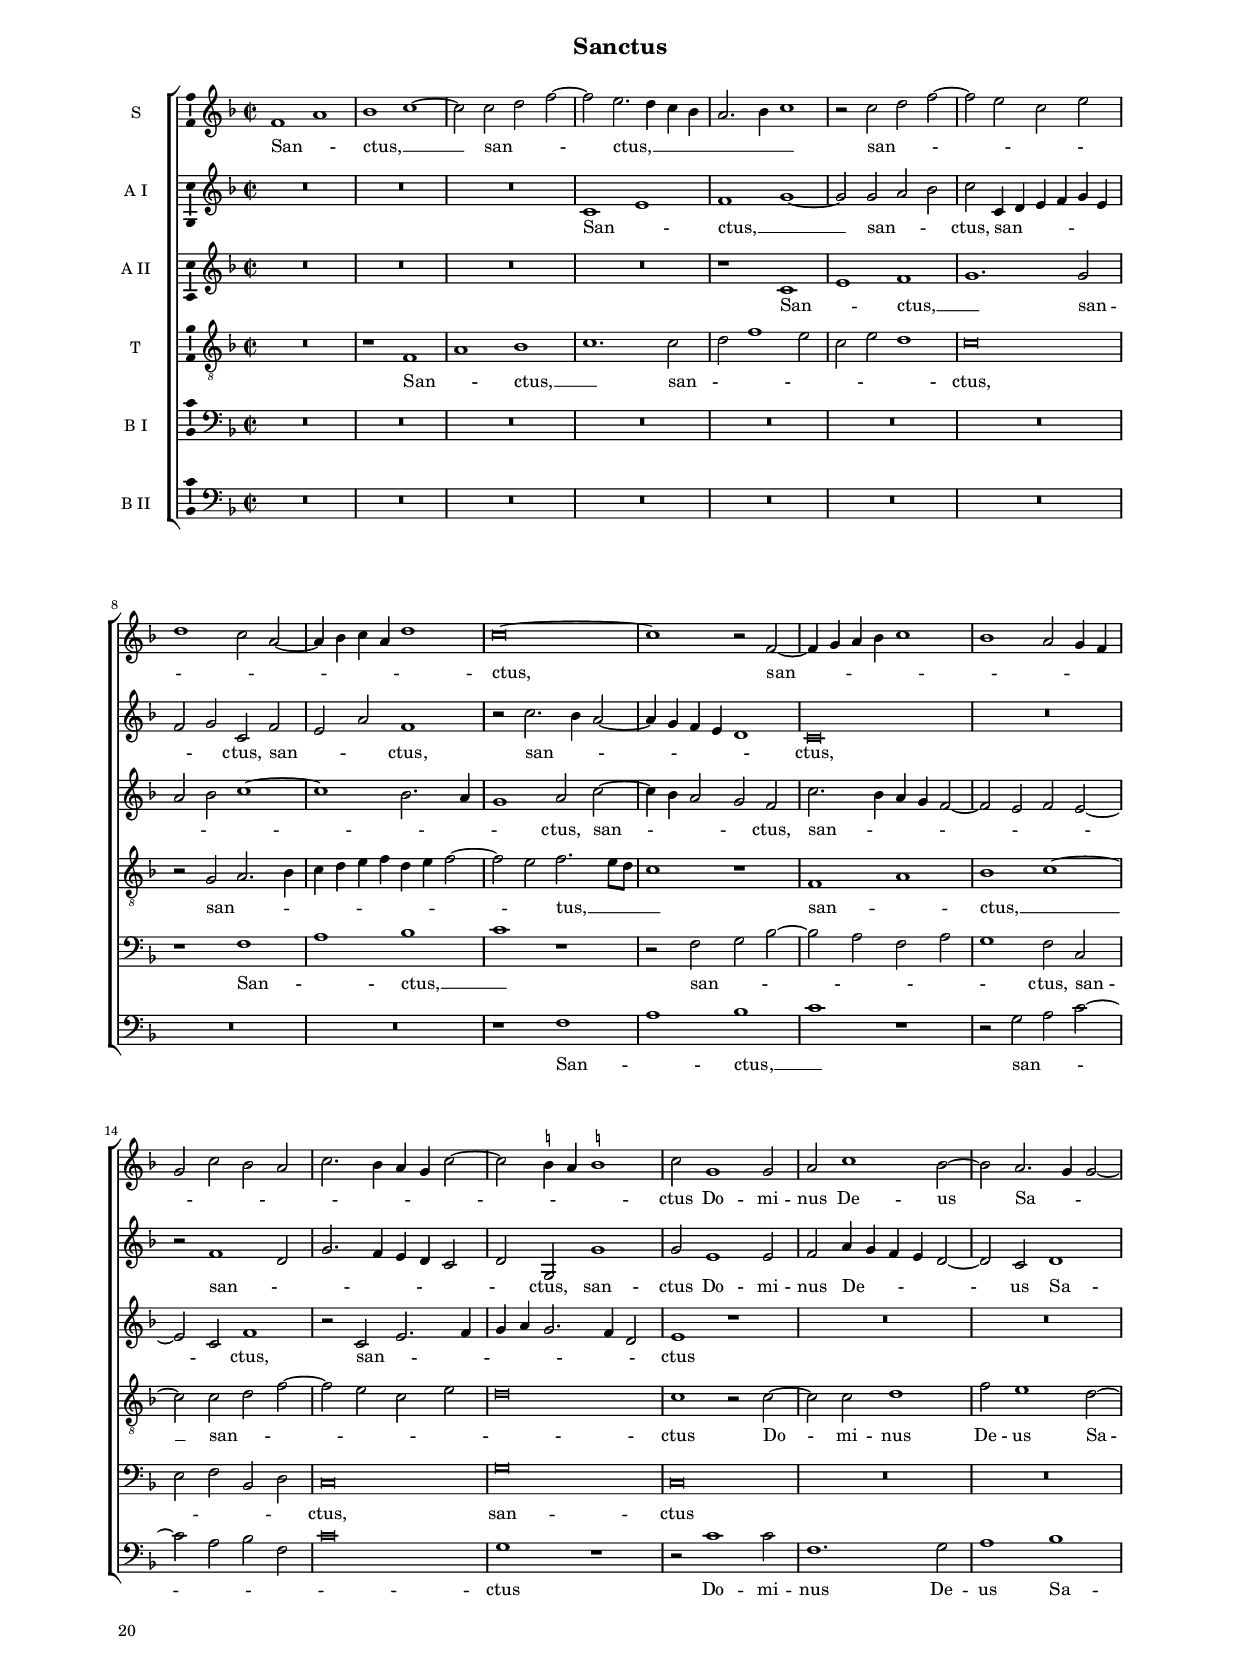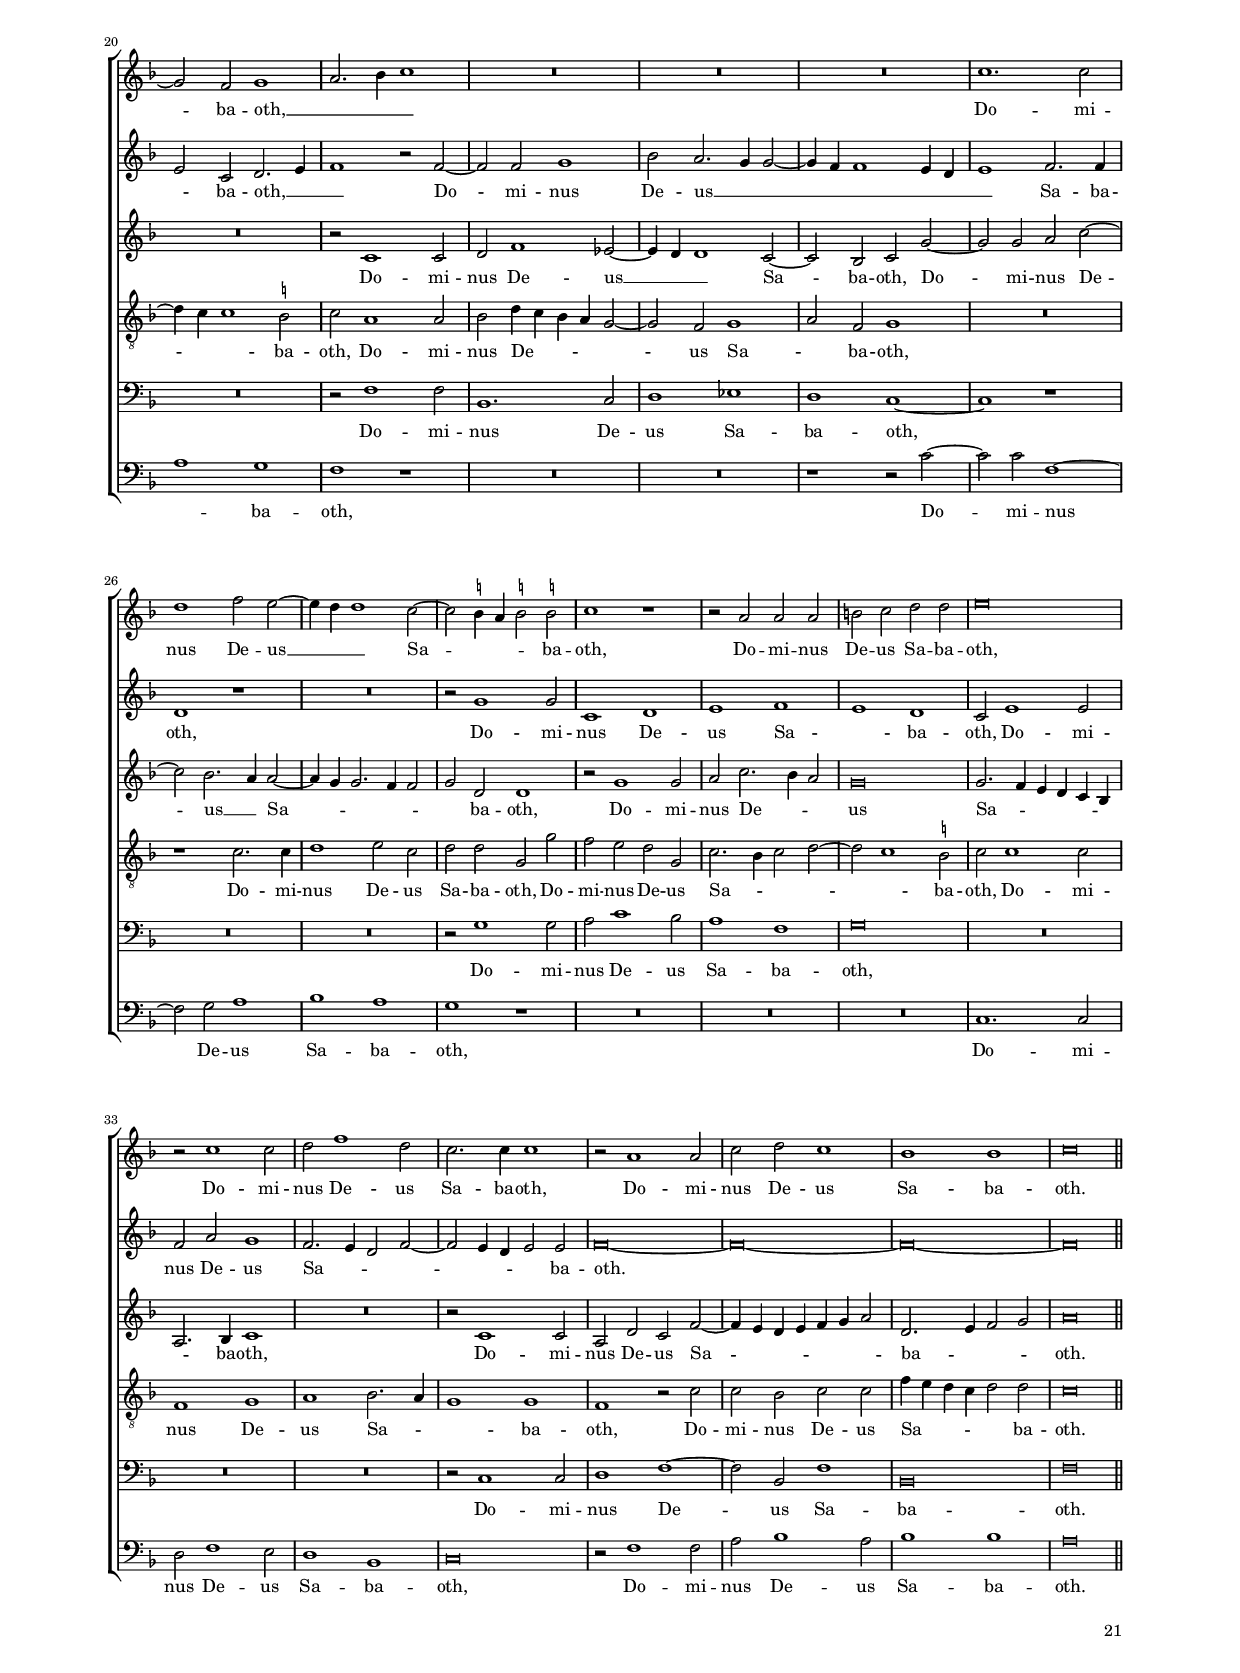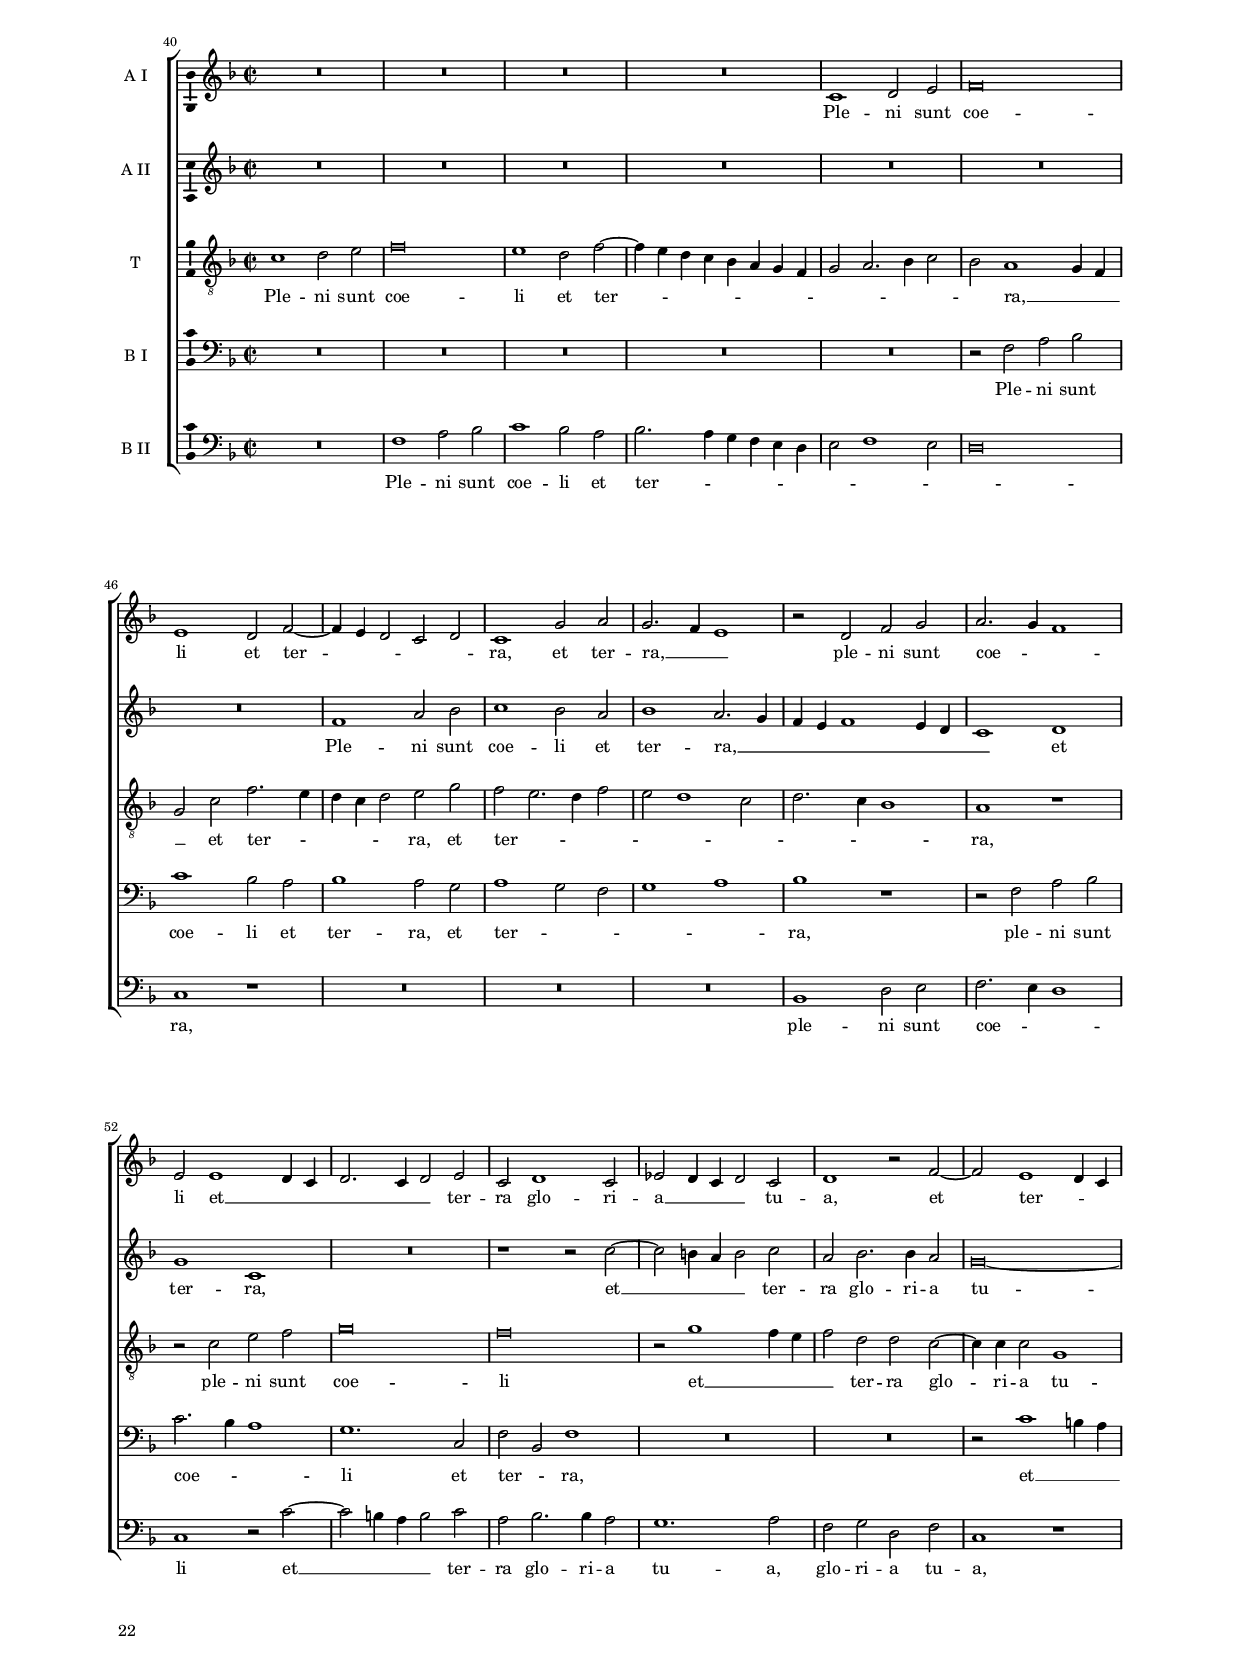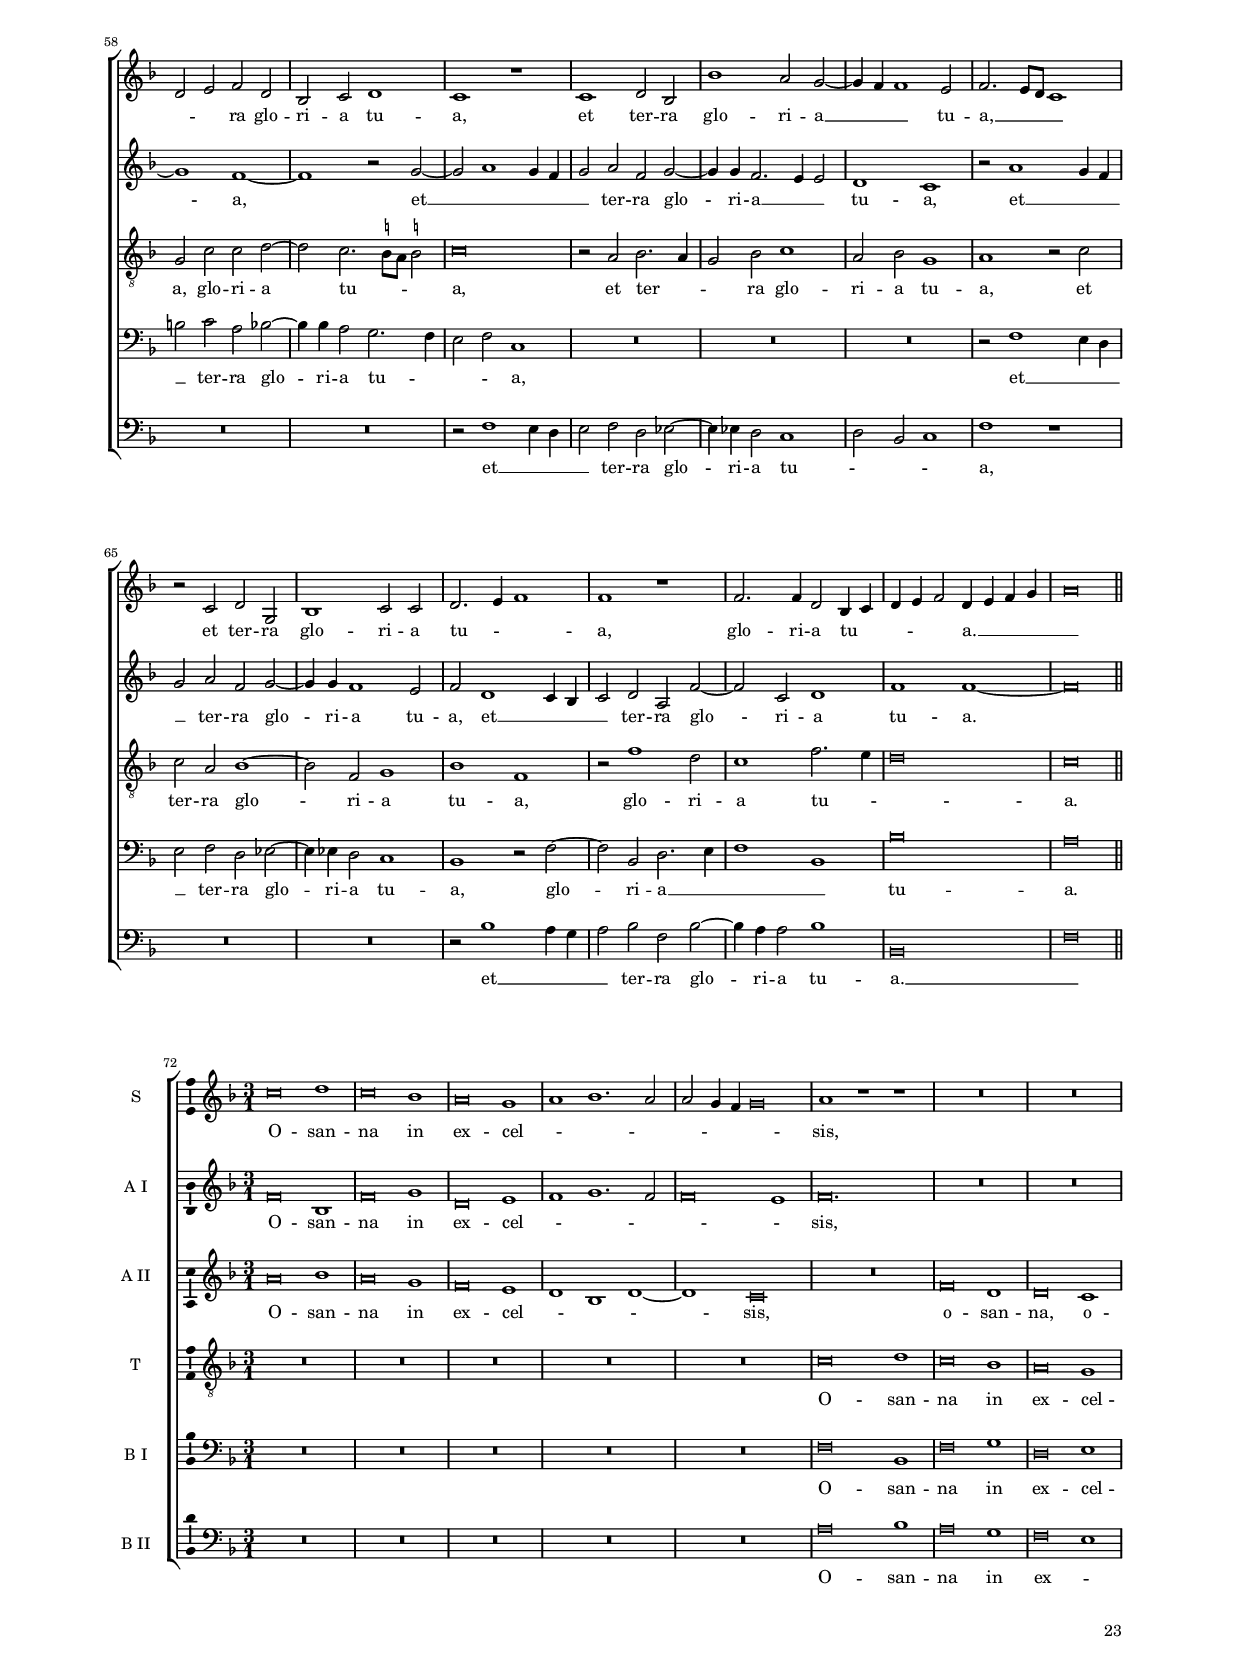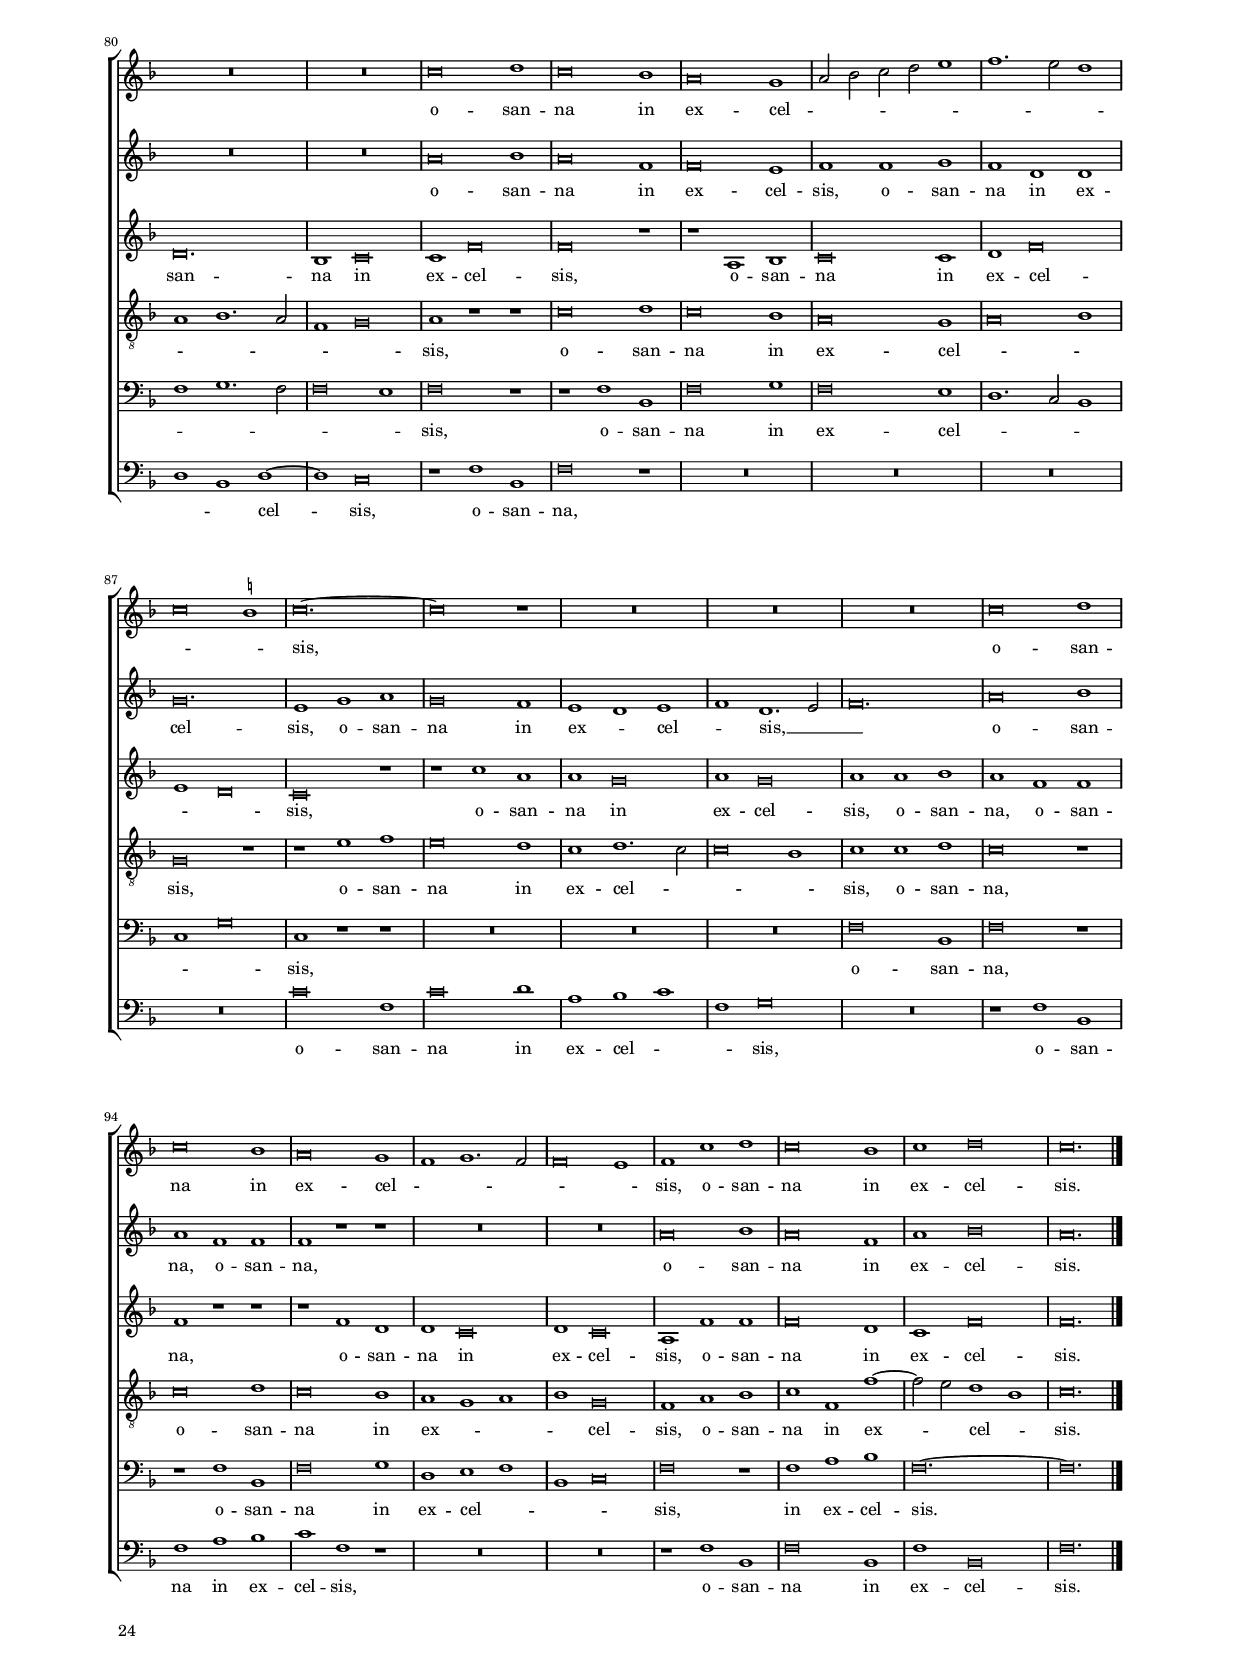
\version "2.22.2"
\language deutsch
#(set-global-staff-size 14)
% #(set-default-paper-size "letter")
#(ly:set-option 'point-and-click #f)

\header
{
  title="Kyrie"
  composer="Giovanni Pierluigi da Palestrina"
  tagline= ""
}

htitle =\markup { \column { \fontsize #5 \bold "Missa Alma Redemptoris mater" \transparent "xx" \transparent "xx" } }

\paper
	{
	top-margin = 1.5 \cm
	bottom-margin = 1 \cm
	left-margin = 2 \cm
	right-margin = 2 \cm
	ragged-bottom = ##f
	ragged-last-bottom = ##t
	print-page-number = ##f
	score-system-spacing = #'((basic-distance . 20) (minimum-distance . 14) (padding . 5) (strechability . 450))
    system-score-spacing = #'((basic-distance . 20) (minimum-distance . 14) (padding . 5) (strechability . 450))
    system-system-spacing = #'((basic-distance . 20) (minimum-distance . 14) (padding . 5) (strechability . 450))
    oddHeaderMarkup=\markup  \fill-line { \on-the-fly #first-page \htitle }
    oddFooterMarkup=\markup   \fill-line { "" \fromproperty #'page:page-number-string }
    evenFooterMarkup=\markup  \fill-line { \fromproperty #'page:page-number-string "" }
    last-bottom-spacing = #'((basic-distance . 12) (minimum-distance . 7) (padding . 4))
%	systems-per-page = 3
	min-systems-per-page = 3
	scoreTitleMarkup = \markup { \fill-line  { \null \fontsize #3 \bold \fromproperty #'header:piece \fromproperty #'header:opus } }
	markup-system-spacing = #'(basic-distance . 12)
%	print-all-headers = ##t
	print-first-page-number = ##f
%	first-page-number = 1
	}



	
global = {
	\key f \major
	\time 2/2 \set Score.measureLength = #(ly:make-moment 2/1)
    \set Score.tempoHideNote = ##t
    \tempo 2 = 90
    \skip 1*2*30 \bar "||" % \pageBreak
	}

	ficta = { \once \set suggestAccidentals = ##t }
	
	forget = #(define-music-function (music) (ly:music?) #{
		\accidentalStyle forget
		$music
		\accidentalStyle default
		#})

        %\mark \markup { \fontsize #-3 \note  {1} #1 = \fontsize #-3 \note {1.} #1 }
        

incipitcantus = \markup { \score {
	{
	\set Staff.instrumentName = \markup { \fontsize #1 "Cantus" }
	\key f \major
	\clef violin
	s4 \bar ""
	}
	\layout  {
	raggedright = ##t
	indent = 1.6 \cm
	line-width = 2.4 \cm
	\context { \Staff \remove Time_signature_engraver }
	\override Staff.Clef.Y-extent = #'(0 . 0)
	}} \hspace #1 }
	
    
      
incipitaltus = \markup { \score {
	{
	\set Staff.instrumentName = \markup { \fontsize #1 "Altus I" }
	\key f \major
	\clef mezzosoprano
	s4 \bar ""
	}
	\layout  {
	raggedright = ##t
	indent = 1.6 \cm
	line-width = 2.4 \cm
	\context { \Staff \remove Time_signature_engraver }
	\override Staff.Clef.Y-extent = #'(0 . 0)
	}} \hspace #1 }


incipitsextus = \markup { \score {
	{
	\set Staff.instrumentName = \markup { \fontsize #1 "Altus II" }
	\key f \major
	\clef mezzosoprano
	s4 \bar ""
	}
	\layout  {
	raggedright = ##t
	indent = 1.6 \cm
	line-width = 2.4 \cm
	\context { \Staff \remove Time_signature_engraver }
	\override Staff.Clef.Y-extent = #'(0 . 0)
	}} \hspace #1 }


incipittenor = \markup { \score {
	{
	\set Staff.instrumentName = \markup { \fontsize #1 "Tenor" }
	\key f \major
	\clef alto
	s4 \bar ""
	}
	\layout  {
	raggedright = ##t
	indent = 1.6 \cm
	line-width = 2.4 \cm
	\context { \Staff \remove Time_signature_engraver }
	\override Staff.Clef.Y-extent = #'(0 . 0)
	}} \hspace #1 }
      
      
incipitquintus = \markup { \score {
	{
	\set Staff.instrumentName = \markup { \fontsize #1 "Bassus I" }
	\key f \major
	\clef varbaritone
	s4 \bar ""
	}
	\layout  {
	raggedright = ##t
	indent = 1.6 \cm
	line-width = 2.4 \cm
	\context { \Staff \remove Time_signature_engraver }
	\override Staff.Clef.Y-extent = #'(0 . 0)
	}} \hspace #1 }
      
      
incipitbassus = \markup { \score {
	{
	\set Staff.instrumentName = \markup { \fontsize #1 "Bassus II" }
	\key f \major
	\clef varbaritone
	s4 \bar ""
	}
	\layout  {
	raggedright = ##t
	indent = 1.6 \cm
	line-width = 2.4 \cm
	\context { \Staff \remove Time_signature_engraver }
	\override Staff.Clef.Y-extent = #'(0 . 0)
	}} \hspace #1 }


cantus =  \relative c''
	{
	R\breve
	R\breve
	f,1 a
	b1 c
%5
	r2 c d f~ |
	f2 e f1
	r2 f1 d2
	e1 c
	f1 f
%10
	e2. d4 c1 |
	r2 c c c
	d2 g, g1
	R\breve
	R\breve
%15
	r2 c c f, |
	g2 a b2. a4
	g1 c
	c1 b2 a
	d2 c1 b4 a
%20
	b2 a1 g2 |
	a1 f'
	e2 f d c
	d1 c2. b4
	a2 g r c
%25
	c2 f, a2. b4 |
	c1 d2 d
	c\breve
	r2 a c d~
	d2 c b1
%30
	c\breve |
	}
	

altus = \relative c'
	{
	f1 a
	b1 c2. b4
	a4 g f2. e4 d c
	d1 c2 f~
%5
	f2 e d1 |
	r2 g a c4 b
	a4 g a2 f1
	e2 e f1~
	f1 r
%10
	g1 a2 c |
	b2 a g c~
	c2 \ficta h c1
	r1 r2 g
	g2 c, d e
%15
	f1 e2 d |
	g2 f b,1
	c\breve~
	c1 r
	R\breve
%20
	R\breve |
	r2 c' c f,
	g2 a b a~
	a2 g a1
	c2. b4 a2 g
%25
	f1 f |
	e2 a g f~
	f2 e4 d e1
	f\breve~
	f\breve~
%30
	f\breve |
	}

    
sextus =  \relative c'
	{
	R\breve
	R\breve
	R\breve
	f1 a2. b4
%5
	c1 b2. a4 |
	g2 c2. b4 a g
	f2. e4 d2 d
	g2 g a c4 b
	a4 g f1 d2
%10
	e1 f |
	g2 c,2. d4 e c
	g'2 d e g
	f2 e d1
	c1 r2 c'
%15
	c2 f, g a |
	b2 a g4 f f2~
	f2 e4 d e2. f4
	g2 a g c,
	f1 g~
%20
	g2 e f e4 d |
	c2 f a2. b4
	c1 r
	r1 r2 a
	a2 e f e4 d
%25
	c2 a c d |
	e2 f d1
	g\breve
	a2. g4 f2 d
	f2. e4 d1
%30
	c\breve |
	}


tenor =  \relative c'
	{
	R\breve
	R\breve
	R\breve
	R\breve
%5
	R\breve |
	R\breve
	R\breve
	r1 f,
	a1 b
%10
	c1 r2 c |
	d2 f1 e2
	d1 c
	d2 g2. f8 e d2
	e2. f4 g1
%15
	a1 r |
	R\breve
	r2 g g c,
	e2 f d f~
	f4 b, c2 d1~
%20
	d2 c b1 |
	a2. b4 c1
	r1 r2 f
	f2 d e f
	c1 r
%25
	r2 c c f, |
	g2 a b2. a4
	g\breve
	f2 c'1 b2~
	b2 a b1
%30
	a\breve |
	}

	
quintus  =  \relative c
	{
	R\breve
	R\breve
	R\breve
	r1 f
%5
	a1 b |
	c2. b4 a g f2~
	f4 e d c d1
	c2 c'2. b4 a g
	f1 r
%10
	r2 c' f, a |
	g2 f c'1
	g1 r2 g
	a2 c1 \ficta h2
	c1 \ficta h2 c
%15
	f,1 r |
	R\breve
	R\breve
	R\breve
	r1 r2 g
%20
	g2 c, d e |
	f\breve
	R\breve
	r1 r2 f
	f2 c d e
%25
	f\breve |
	R\breve
	r1 r2 c'
	c2 f, a b
	f\breve~
%30
	f\breve |
	}


bassus  =  \relative c
	{
	R\breve
	R\breve
	R\breve
	R\breve
%5
	R\breve |
	r1 f
	a1 b
	c2. b4 a g f2~
	f4 e d c d1
%10
	c1 r |
	R\breve
	r2 g' c, e
	d2 c g'1
	c,1 r
%15
	R\breve |
	R\breve
	r1 r2 c'
	c2 f, g a
	b2 a g1
%20
	R\breve |
	r1 r2 c
	c2 f, g a
	b1 a
	r2 c f, g
%25
	a2. g4 f e d2 |
	c2 f b,1
	c\breve
	f1 f2 b,
	d2 f b,1
%30
	f'\breve |
	}
	
lyricscantus = \lyricmode {
	Ky -- ri -- e __ _ e -- le -- _ i -- son,
    Ky -- ri -- e e -- le -- i -- son, __ _ _
    Ky -- ri -- e~e -- le -- i -- son,
    Ky -- ri -- e~e -- le -- _ _ i -- son,
    Ky -- ri -- e e -- le -- _ _ _ _ _ i -- son,
    Ky -- _ ri -- e e -- lei -- son, __ _ _ _
    Ky -- ri -- e~e -- le -- _ _ _ i -- son,
    Ky -- ri -- e e -- lei -- son.
	}

	
lyricsaltus = \lyricmode {
	Ky -- ri -- e e -- _ _ _ _ _ _ _ _ _ le -- i -- son,
    Ky -- ri -- e __ _ _ _ _ e -- le -- i -- son,
    Ky -- ri -- e e -- _ _ le -- i -- son,
    Ky -- ri -- e~e -- lei -- _ _ _ _ _ _ _ son,
    Ky -- ri -- e~e -- le -- _ _ _ i -- son,
    Ky -- ri -- e e -- le -- i -- son,
    e -- lei -- _ _ _ _ son.
	}
	
	
lyricssextus = \lyricmode {
	Ky -- _ ri -- e e -- _ _ le -- _ _ _ _ _ _ i -- son,
    Ky -- ri -- e __ _ _ _ _ e -- lei -- _ son,
    Ky -- _ _ _ _ ri -- e e -- lei -- _ _ son,
    Ky -- ri -- e~e -- lei -- _ _ _ _ _ _ _ _ _ _ _ _ _ _ _ son,
    Ky -- ri -- e __ _ _ e -- le -- i -- son,
    Ky -- ri -- e~e -- lei -- _ _ _ _ _ _ _ _ _ son,
    Ky -- ri -- e e -- lei -- _ _ son.
	}
	

lyricstenor = \lyricmode {
	Ky -- ri -- e __ _ e -- lei -- _ _ _ _ _ _ _ _ _ _ _ _ son,
    Ky -- ri -- e~e -- lei -- _ _ _ _ _ _ _ _ son, __ _ _
    Ky -- ri -- e~e -- le -- i -- son,
    Ky -- ri -- e~e -- lei -- _ _ _ _ son,
    Ky -- ri -- e~e -- lei -- son.
	}

	
lyricsquintus = \lyricmode {
	Ky -- ri -- e e -- _ _ _ _ _ _ _ _ lei -- son, __ _ _ _ _
    Ky -- ri -- e e -- _ lei -- son,
    Ky -- ri -- e e -- le -- _ i -- son,
    Ky -- ri -- e~e -- le -- i -- son,
    Ky -- ri -- e~e -- le -- i -- son,
    Ky -- ri -- e~e -- le -- i -- son.
	}
	
	
lyricsbassus = \lyricmode {
	Ky -- ri -- e~e -- lei -- _ _ _ _ _ _ _ _ son,
    Ky -- _ ri -- e e -- lei -- son,
    Ky -- ri -- e~e -- le -- _ _ i -- son,
    Ky -- ri -- e~e -- lei -- _ _ son,
    Ky -- _ ri -- e __ _ _ _ _ _ e -- lei -- son,
    Ky -- ri -- e~e -- lei -- _ _ son.
	}


\score
{  
	\transpose c c {
	\new ChoirStaff \with { \override StaffGrouper.staff-staff-spacing.basic-distance = #12 }
	<<
	
	\new Staff << \global
	\new Voice="v1" {
		\set Staff.instrumentName=\incipitcantus
		\set Staff.midiInstrument = "reed organ"
		\clef violin
		\cantus }
	\new Lyrics \lyricsto "v1" {\lyricscantus }
	>>
	
	
	\new Staff << \global
	\new Voice="v2" {
		\set Staff.instrumentName=\incipitaltus
		\set Staff.midiInstrument = "reed organ"
        \clef violin % "G_8"
		\altus}
	\new Lyrics \lyricsto "v2" {\lyricsaltus }
	>>    
    
	
	\new Staff << \global
	\new Voice="v6" {
		\set Staff.instrumentName=\incipitsextus
		\set Staff.midiInstrument = "reed organ"
        \clef violin % "G_8"
		\sextus}
	\new Lyrics \lyricsto "v6" {\lyricssextus }
	>>

	
	\new Staff << \global
	\new Voice="v3" {
		\set Staff.instrumentName=\incipittenor
		\set Staff.midiInstrument = "reed organ"
		\clef "G_8"
		\tenor }
	\new Lyrics \lyricsto "v3" {\lyricstenor }
	>>
	
	
	\new Staff << \global
	\new Voice="v5" {
		\set Staff.instrumentName=\incipitquintus
		\set Staff.midiInstrument = "reed organ"
		\clef "bass"
		\quintus}
	\new Lyrics \lyricsto "v5" {\lyricsquintus }
	>>
	
	
	\new Staff << \global
	\new Voice="v4" {
		\set Staff.instrumentName=\incipitbassus
		\set Staff.midiInstrument = "reed organ"
		\clef "bass" 
		\bassus }
	\new Lyrics \lyricsto "v4" {\lyricsbassus}
	>>
	
	>>
	} % transpose
		
	\layout
	{
	indent = 2.8 \cm
%	\context { \Lyrics \override VerticalAxisGroup.nonstaff-relatedstaff-spacing.padding = #2 }
%	\context { \Lyrics \override LyricText.font-size = #1 }
	\context { \Staff \override TimeSignature.break-visibility = #end-of-line-invisible }
	\context { \Staff \consists "Ambitus_engraver" }
	\context { \Score \override BarNumber.padding = #2 }
	\context { \Voice \override NoteHead.style = #'baroque }
	}
	
\midi
	{
	}
	
}


%%%%%%%%%%%%%%%%%%%%  CHRISTE


global = {
	\key f \major
	\time 2/2 \set Score.measureLength = #(ly:make-moment 2/1)
	\set Score.barNumberVisibility = #all-bar-numbers-visible \bar ""
    \set Score.tempoHideNote = ##t
    \tempo 2 = 90
    \set Score.currentBarNumber = #31
    \skip 1*2*27 \bar "||"
	}
    

sextus =  \relative c'
	{
        R\breve^\markup { \raise #5 \transparent "x" }
	R\breve
	f1 g2 a
	b2 b a2. b4
%5
	c1 r |
	r1 r2 c,
	d2 e f1~
	f2 e d1
	c1 r2 g'
%10
	g2. f4 e d e2 |
	c2 f1 e2
	f2 g1 f2~
	f2 e4 d e1~
	e2 g f d4 e
%15
	f4 g a2 b2 b |
	a2 c c2. b4
	a2 g a b
	a2 f2. e4 c2
	d1 c
%20
	e1 f2 g |
	f2 e f d
	c1 r2 c'
	c2. b4 a2 g
	a2 e f g
%25
	f2 e f d |
	e2 f g1
	a\breve |
	}


altus =  \relative c'
	{
	c1 d2 e
	f1 e
	d1 r2 c
	d2 e f1~
%5
	f2 e d1 |
	c1 r
	r1 r2 c
	d2 e f1~
	f2 e d1
%10
	e1 r2 c' |
	c2. b4 a2 g
	a2 b1 a2
	g1 r2 c
	c2 b a4 g f e
%15
	d4 e f1 e2 |
	f2 e4 d e1
	r2 g f e
	f2. g4 a b c2~
	c2 \ficta h c c
%20
	c2. b4 a2 g |
	a2 b a g~
	g2 f1 e2
	f1 r2 c'
	c2. b4 a2 g
%25
	a2 b a g~ |
	g2 f1 e2
	f\breve |
	}


quintus  =  \relative c
	{
	R\breve
	R\breve
	R\breve
	R\breve
%5
	R\breve |
	f1 g2 a
	b1. a2
	g1 f2. g4
	a4 b c1 \ficta h2
%10
	c1 r |
	R\breve
	R\breve
	r2 c c2. b4
	a2 g a b~
%15
	b2 a g1 |
	f2 a a2. g4
	f2 e f g
	f2 b, f'1
	R\breve
%20
	r2 c' c2. b4 |
	a2 g a b~
	b2 a g1
	f2 c' c2. b4
	a2. g4 f2 e
%25
	f2 g f b, |
	c\breve
	f\breve |
	}


bassus =  \relative c
	{
	R\breve
	f1 g2 a
	b1. a2
	g1 f2. g4
%5
	a4 b c1 b2 |
	a4 b c a b2 a
	g1 f
	r2 c d2. e4
	f2 c g'1
%10
	c,2 c' c2. b4 |
	a2 f4 g a b c2
	f,2 es f1
	c\breve
	R\breve
%15
	R\breve |
	r1 r2 c'
	c2. b4 a2 g
	a2 b a1
	g1 r2 a
%20
	a2. g4 f2 e |
	f2 g f b,
	c\breve
	f1 r
	r2 c' c2. b4
%25
	a2 g a b~ |
	b2 a g1
	f\breve |
	}


lyricssextus = \lyricmode {
    Chri -- ste e -- le -- i -- son, __ _ _
    Chri -- ste e -- lei -- _ _ son,
    Chri -- ste __ _ _ _ _ _ e -- _ _ lei -- son, __ _ _ _
    Chri -- ste e -- _ _ _ _ le -- i -- son,
    Chri -- ste __ _ _ e -- _ _ _ lei -- _ _ _ son,
    Chri -- ste e -- le -- _ _ i -- son,
    Chri -- ste __ _ _ e -- le -- _ _ i -- son,
    Chri -- ste e -- lei -- _ _ son.
	}


lyricsaltus = \lyricmode {
	Chri -- ste e -- lei -- _ son,
    Chri -- ste e -- lei -- _ _ son,
    Chri -- ste e -- lei -- _ _ son,
    Chri -- ste __ _ _ e -- lei -- _ _ son,
    Chri -- ste e -- le -- _ _ _ _ _ _ i -- son, __ _ _ _
    Chri -- ste e -- le -- _ _ _ _ i -- son,
    Chri -- ste __ _ _ e -- le -- _ _ _ _ i -- son,
    Chri -- ste __ _ _ e -- le -- _ _ _ _ i -- son.
	}


lyricsquintus = \lyricmode {
	Chri -- ste e -- le -- _ _ _ _ _ _ _ i -- son,
    Chri -- ste __ _ _ e -- lei -- _ _ _ son,
    Chri -- ste __ _ _ e -- le -- _ _ i -- son,
    Chri -- ste __ _ _ e -- lei -- _ _ _ son,
    Chri -- ste __ _ _ _ _ e -- lei -- _ _ _ _ son.
	}


lyricsbassus = \lyricmode {
	Chri -- ste e -- lei -- _ _ _ _ _ _ _ _ _ _ _ _ _ _ _ son,
    Chri -- ste __ _ _ e -- lei -- son,
    Chri -- ste __ _ _ e -- _ _ _ _ lei -- _ _ son,
    Chri -- ste _ _ e -- lei -- _ _ son,
    Chri -- ste __ _ _ e -- lei -- _ _ _ _ son,
    Chri -- ste __ _ _ e -- lei -- _ _ _ son.
	}


\score
{  
	\transpose c c {
	\new ChoirStaff \with { \override StaffGrouper.staff-staff-spacing.basic-distance = #12 }
	<<


	\new Staff <<\global
	\new Voice="v6" {
	  \set Staff.instrumentName="A I"
		\set Staff.midiInstrument = "reed organ"
        \clef violin % "G_8"
		\sextus }
	\new Lyrics \lyricsto "v6" {\lyricssextus }
	>>


	\new Staff << \global
	\new Voice="v2" {
	  \set Staff.instrumentName="A II"
		\set Staff.midiInstrument = "reed organ"
		\clef violin % "G_8"
		\altus}
	\new Lyrics \lyricsto "v2" {\lyricsaltus }
	>>


	\new Staff << \global
	\new Voice="v5" {
	  \set Staff.instrumentName="B I"
		\set Staff.midiInstrument = "reed organ"
		\clef "bass"
		\quintus}
	\new Lyrics \lyricsto "v5" {\lyricsquintus }
	>>


	\new Staff << \global
	\new Voice="v4" {
	  \set Staff.instrumentName="B II"
		\set Staff.midiInstrument = "reed organ"
		\clef bass
		\bassus}
	\new Lyrics \lyricsto "v4" {\lyricsbassus }
	>>


	>>
	} % transpose

	\layout
	{
	indent = 1 \cm
	\context { \Lyrics \override VerticalAxisGroup.nonstaff-relatedstaff-spacing.padding = #1.6 }
%	\context { \Lyrics \override LyricText.font-size = #1 }
	\context { \Staff \override TimeSignature.break-visibility = #end-of-line-invisible }
    \context { \Staff \consists "Ambitus_engraver" }
	\context { \Score \override BarNumber.padding = #2 }
	\context { \Voice \override NoteHead.style = #'baroque }
	}


\midi
	{
	}
	
}

%%%%%%%%%%%%%%%%%%%%  KYRIE II


global = {
	\key f \major
	\time 2/2 \set Score.measureLength = #(ly:make-moment 2/1)
	\set Score.barNumberVisibility = #all-bar-numbers-visible \bar ""
    \set Score.tempoHideNote = ##t
    \tempo 2 = 90
    \set Score.currentBarNumber = #58
    \skip 1*2*31 \bar "|." \pageBreak
	}


cantus =  \relative c''
	{
	f1. e2
	d1 c~
	c1 f,2. g4
	a4 b c2. d4 e c
%5
	f2 f e4 d e f |
	e2 d2. c4 c2~
	c2 h c1~
	c1 r2 f~
	f2 e1 d2~
%10
	d4 c c1 \ficta h2 |
	c1 r
	r2 c1 b2
	c2 f, g a
	b1 a2 f
%15
	g\breve |
	R\breve
	R\breve
	r2 f'1 e2
	f1. c2
%20
	d2 b c1~ |
	c2 a d c4 b
	a2 g a f
	g1 c2 d
	c1 r
%25
	r2 c1 b2 |
	c2 f, g1
	a2. b4 c1
	d1 c
	r2 d c f~
%30
	f4 e d c d1 |
	c\breve |
	}


altus =  \relative c'
	{
	f2. g4 a b c2~
	c2 b a1~
	a2 g a f~
	f4 g a1 g2
%5
	f1 r |
	R\breve
	r1 r2 a~
	a2 g f2. g4
	a2 g c, d
%10
	e2 c r g'~ |
	g2 f g1~
	g2 c, d1
	c2 d1 c2
	b1 r
%15
	r2 g'1 e2 |
	a2 g4 f e2 d4 c
	d4 e f1 e2
	f1 r
	r2 b1 a2
%20
	b2 f g1 |
	a4 b c a b2 a4 g
	f2 g2. f4 f2~
	f2 e f1
	r2 g a g4 f
%25
	e2 e c g' |
	c,1 r
	r2 a' g f
	d2 f1 e2
	f\breve~
%30
	f\breve~ |
	f\breve |
	}


sextus =  \relative c'
    {
	R\breve
	r1 f2. g4
	a4 b c1 \ficta h2
	c1 r
%5
	r1 r2 g |
	c,2 d e f
	g1 a
	R\breve
	r2 c,4 d e f g2~
%10
	g2 f g1 |
	e2 c d1
	e1 a2 g
	f4 e d c b2 c
	d2 b c1
%15
	r1 r2 c'~ |
	c2 b c f,
	g2 a b1
	a1 g
	f\breve~
%20
	f1 r |
	R\breve
	r2 c'1 b2
	c2 g a b
	g1 r
%25
	r2 e f d |
	f4 e d c d1
	f2. e8 d c1
	f1 r2 c'
	a2 b1 a2
%30
	b2. a8 g f2 g |
	a\breve |
	}


tenor =  \relative c'
	{
	R\breve
	r1 r2 f~
	f2 e d1
	c\breve
%5
	f,2. g4 a b c d |
	e2 f2. e4 c2
	d1 f
	c1 d
	e2. f4 g1
%10
	c,1 d |
	c1 r
	R\breve
	r1 r2 f~
	f2 e f c
%15
	d1 e4 f g e |
	f2 d c b4 a
	g2 c b1
	c1 r2 c
	a2 d c1
%20
	r2 f1 e2 |
	f1 b,2 c
	d2 \ficta es d1
	c1 f,2 f'~
	f2 e f d
%25
	c1 r |
	r2 c1 b2
	c2 f, g a
	b2. a4 g1
	f\breve~
%30
	f\breve~ |
	f\breve |
	}


quintus  =  \relative c
	{
	R\breve
	R\breve
	R\breve
	f2. g4 a b c2~
%5
	c2 b c1~ |
	c2 b a1
	g1 r2 f~
	f2 e d1
	c1 r
%10
	R\breve |
	r2 c'1 b2
	c1 f,2 g
	a2 b1 a2
	g1 f2 a
%15
	g1 c, |
	R\breve
	r1 r2 g'
	a2 f c'1
	f,\breve
%20
	R\breve |
	R\breve
	R\breve
	r2 c'1 b2
	c1 f,2 g
%25
	a1. g2 |
	f1 r
	r2 f e f
	b,1 c
	f1 r2 f
%30
	d2 b b'1 |
	a\breve |
	}


bassus  =  \relative c
	{
	R\breve
	R\breve
	R\breve
	r2 f1 e2
%5
	d1 c |
	R\breve
	r1 f2. g4
	a4 b c1 b2
	c1. b2
%10
	a1 g |
	a1 g
	c,1 r
	R\breve
	r1 r2 c'~
%15
	c2 b c1 |
	f,2 g a b~
	b2 a g1
	f1 r2 c
	d2 b f'1
%20
	b,2 d c1 |
	f1 r
	R\breve
	R\breve
	r2 c'1 b2
%25
	c1 f,2 g |
	a1 g
	f1 r
	r1 r2 c
	d2 b f'1
%30
	b,\breve |
	f'\breve |
	}


lyricscantus = \lyricmode {
	Ky -- ri -- e e -- le -- _ _ _ _ _ _ _ _ i -- son, __ _ _ _ _
    e -- _ le -- i -- son,
    Ky -- ri -- e~e -- _ le -- i -- son,
    Ky -- ri -- e e -- _ _ le -- _ i -- son,
    Ky -- ri -- e e -- le -- _ _ _ _ _ _ _ _ _ _ _ _ i -- son,
    Ky -- ri -- e e -- lei -- _ _ _ _ son,
    Ky -- ri -- e~e -- _ _ _ lei -- son.
	}


lyricsaltus = \lyricmode {
	Ky -- _ _ _ _ ri -- e e -- le -- _ _ _ i -- son,
    Ky -- ri -- e __ _ _ e -- lei -- _ _ son,
    Ky -- ri -- e e -- le -- _ _ i -- son,
    Ky -- ri -- e __ _ _ _ e -- _ _ _ _ lei -- son,
    Ky -- ri -- e e -- le -- _ _ _ _ _ _ _ _ _ _ _ i -- son,
    Ky -- ri -- e __ _ _ e -- le -- i -- son,
    Ky -- ri -- e e -- le -- i -- son.
	}


lyricssextus = \lyricmode {
	Ky -- _ _ _ _ ri -- e e -- lei -- _ _ _ _ son,
    Ky -- _ _ _ _ ri -- e e -- _ lei -- son,
    Ky -- ri -- e __ _ _ _ _ e -- le -- i -- son,
    Ky -- ri -- e e -- lei -- _ _ _ _ son,
    Ky -- ri -- e e -- le -- i -- son,
    Ky -- ri -- e~e -- lei -- _ _ _ _ _ _ _ _ son,
    Ky -- ri -- e e -- le -- _ _ _ i -- son.
	}


lyricstenor = \lyricmode {
	Ky -- ri -- e e -- lei -- _ _ _ _ _ _ _ _ _ son,
    Ky -- ri -- e e -- _ _ lei -- _ son,
    Ky -- ri -- e e -- lei -- _ _ _ _ _ _ _ _ _ _ _ _ son,
    e -- le -- i -- son,
    Ky -- ri -- e e -- _ _ _ _ _ _ le -- _ _ i -- son,
    Ky -- ri -- e e -- _ _ lei -- _ _ son.
	}


lyricsquintus = \lyricmode {
	Ky -- _ _ _ _ ri -- e e -- lei -- son,
    Ky -- ri -- e, __ _
    Ky -- ri -- e e -- _ _ lei -- _ _ _ _ _ son,
    Ky -- ri -- e~e -- lei -- son,
    Ky -- ri -- e e -- _ le -- i -- son,
    Ky -- ri -- e~e -- le -- i -- son,
    Ky -- ri -- e~e -- lei -- son.
	}


lyricsbassus = \lyricmode {
	Ky -- ri -- e __ _ e -- _ _ _ _ _ lei -- _ _ _ _ _ son,
    Ky -- ri -- e e -- _ _ lei -- _ _ son,
    Ky -- _ ri -- e e -- _ lei -- son,
    Ky -- ri -- e e -- _ lei -- _ son,
    Ky -- ri -- e~e -- lei -- _ son.
	}


\score
{  
	\transpose c c {
	\new ChoirStaff \with { \override StaffGrouper.staff-staff-spacing.basic-distance = #12 }
	<<

	\new Staff <<\global
	\new Voice="v1" {
	  \set Staff.instrumentName="S"
		\set Staff.midiInstrument = "reed organ"
		\clef violin
		\cantus }
	\new Lyrics \lyricsto "v1" {\lyricscantus }
	>>


	\new Staff << \global
	\new Voice="v2" {
	  \set Staff.instrumentName="A I"
		\set Staff.midiInstrument = "reed organ"
		\clef violin % "G_8"
		\altus}
	\new Lyrics \lyricsto "v2" {\lyricsaltus }
	>>    
    

	\new Staff <<\global
	\new Voice="v6" {
	  \set Staff.instrumentName="A II"
		\set Staff.midiInstrument = "reed organ"
		\clef violin
		\sextus }
	\new Lyrics \lyricsto "v6" {\lyricssextus }
	>>


	\new Staff <<\global
	\new Voice="v3" {
	  \set Staff.instrumentName="T"
		\set Staff.midiInstrument = "reed organ"
		\clef "G_8"
		\tenor }
	\new Lyrics \lyricsto "v3" {\lyricstenor }
	>>


	\new Staff << \global
	\new Voice="v5" {
	  \set Staff.instrumentName="B I"
		\set Staff.midiInstrument = "reed organ"
		\clef bass
		\quintus}
	\new Lyrics \lyricsto "v5" {\lyricsquintus }
	>>


	\new Staff <<\global
	\new Voice="v4" {
	  \set Staff.instrumentName="B II"
		\set Staff.midiInstrument = "reed organ"
		\clef bass
		\bassus }
	\new Lyrics \lyricsto "v4" {\lyricsbassus}
	>>
	
	>>
	} % transpose

	\layout
	{
	indent = 1 \cm
%	\context { \Lyrics \override VerticalAxisGroup.nonstaff-relatedstaff-spacing.padding = #2 }
%	\context { \Lyrics \override LyricText.font-size = #1 }
	\context { \Staff \override TimeSignature.break-visibility = #end-of-line-invisible }
    \context { \Staff \consists "Ambitus_engraver" }
	\context { \Score \override BarNumber.padding = #2 }
	\context { \Voice \override NoteHead.style = #'baroque }
	}


\midi
	{
	}
	
}



%%%%%%%%%%%%%%%%%%%%%%%%%%%%%   GLORIA


	
global = {
	\key f \major
	\time 2/2 \set Score.measureLength = #(ly:make-moment 2/1)
    \set Score.tempoHideNote = ##t
    \tempo 2 = 90
    \skip 1*2*55 \bar "||" \break
    \time 2/2 \set Score.measureLength = #(ly:make-moment 2/1)
    \skip 1*2*72 \bar "|." % \pageBreak
	}

	ficta = { \once \set suggestAccidentals = ##t }
	
	forget = #(define-music-function (music) (ly:music?) #{
		\accidentalStyle forget
		$music
		\accidentalStyle default
		#})


cantus =  \relative c''
	{
	R\breve
	f,1. f2
	a1 b
	c1 d2 f~
%5
	f2 e d c |
	b2 c2. b4 a2~
	a2 g4 f g1
	a1 c
	d1 d
%10
	e1 r |
	R\breve
	r2 c1 c2
	d1 d
	e1 r2 c
%15
	c2 c f1 |
	d1 g2. f4
	e4 d c1 h2
	c1 r2 c~
	c2 a a d~
%20
	d2 b c d~ |
	d4 c a2 b g
	a2 c1 c2
	d1 d2 g~
	g4 f e d c2 d
%25
	e2 c1 h2 |
	c1 r2 c~
	c4 c c2 f, f
	g2 a b1
	a2. b4 c1
%30
	R\breve |
	R\breve
	r1 r2 c
	d2 e f1
	e1 d2 g,
%35
	c2 d2. c4 c2 |
	b4 a c1 \ficta h2
	c1 r
	r1 c
	a2 b c1
%40
	d1 c~ |
	c2 c d c
	c1 r
	r2 c1 d2
	c2. b4 a2 g
%45
	a\breve |
	R\breve
	r2 c1 c2
	d1 c~
	c\breve
%50
	R\breve |
	r1 r2 a~
	a2 a a2. b4
	c2 d1 c2
	b\breve
%55
	c\breve |
% Qui tollis
	R\breve
	r1 f
	e1 f2. e4
	d2 c d c~
%60
	c2 \ficta h c1~ |
	c1 r2 g~
	g2 c1 a2
	d1 c~
	c1 c
%65
	d1 e2 c~ |
	c2 c c2. b4
	a2 g a b
	c2 d1 c2
	b1 a
%70
	r2 c1 c2 |
	c1 d
	c\breve
	c2 f e1
	f1 r
%75
	R\breve |
	R\breve
	r2 c1 c2
	c1 d~
	d2 d d1
%80
	c2. c4 c2 c |
	f1 d
	c2 c2. b4 a2~
	a2 g a c
	d1 c2 a
%85
	c1. c2 |
	d1 f
	e1 r
	R\breve
	R\breve
%90
	r1 c |
	d2 e c1
	d2 e f1~
	f2 e4 d e d c b
	a2 b c1
%95
	R\breve |
	R\breve
	r2 d e1
	f2 d2. c4 c2~
	c2 \ficta h c d~
%100
	d2 c4 b a1 |
	R\breve
	r2 e' f1
	e2. d4 c1~
	c2 c d e
%105
	f2 f1 e2 |
	d2 c d1
	c1 r2 g'~
	g2 e d1
	e1 c
%110
	c2 c b b |
	a2. g4 a b c a
	b1 c
	d2 d e2. f4
	g1 r2 c,
%115
	b2 c f,1 |
	g2 a b1~
	b2 a g1
	f1 r
	r1 r2 c'
%120
	d2 e f f~ |
	f2 e d1
	c1 r2 d~
	d2 g, c1~
	c1 g
%125
	a2. b4 c2 f~ |
	f4 e d c b1
	c\breve |
	}


sextus =  \relative c'
	{
	R\breve
	R\breve
	R\breve
	R\breve
%5
	R\breve |
	R\breve
	R\breve
	r1 a'
	b1 b
%10
	c2 g1 g2 |
	a1 a2 b
	c2 f,1 f2
	f1 g
	g2. f4 e d c b
%15
	a2 a' a1 |
	g2 d e1
	g\breve
	r2 g1 a2
	e2 f1 f2
%20
	g1 f2. e4 |
	d2 c b c
	a2 a'1 a2
	a1 g
	r2 g1 g2
%25
	g1 g |
	g2 e2. e4 e2
	f1 c2 d~
	d2 c b1
	c2 f1 f2
%30
	f1 e2 c |
	c'2. b4 a2 a
	g2. f4 e2 a
	a2 g f1
	R\breve
%35
	r1 r2 c |
	d2 e f1
	e2 a g f~
	f2 d c c'~
	c2 b1 a2
%40
	f1 f2 a |
	g2 f1 e2
	f\breve~
	f\breve
	r2 c1 d2
%45
	e1 fis2 fis~ |
	fis4 fis fis2 g1
	a2 a1 a2
	d,1 e2 a~
	a2 a a2. g4
%50
	a2 b2. a4 a2~ |
	a2 g a1
	f1. f2
	f\breve
	f\breve
%55
	f\breve |
% Qui tollis
	R\breve
	c'1 \ficta h
	c2. b4 a g a2
	f2 g a a~
%60
	a2 g4 f g1 |
	a1 g
	r2 g1 \ficta fis2
	g2. f4 e d e2
	f2 a1 g2
%65
	f1 e2 e~ |
	e2 e e1
	c2 c'1 b2
	a4 g f e d e f2~
	f2 e f a~
%70
	a2 a a2. g4 |
	f2 g f d
	e2 f g1
	a2 c c1
	c2 a g1
%75
	a2 c b c |
	a1 g~
	g2 f1 f2
	f2. e4 d c b2
	d2. e4 f2 f
%80
	f1 f2. f4 |
	f2 f f d4 e
	f4 g a1 f2~
	f2 e4 d e1
	d1 r
%85
	R\breve |
	R\breve
	r2 e1 f2~
	f2 g a a~
	a4 b c1 b4 a
%90
	b1 a |
	r1 r2 f~
	f2 g a f
	a2 b c4 b a g
	f4 e d2 c1
%95
	R\breve |
	R\breve
	r1 g'
	a2 b g a
	g1 f4 e d c
%100
	b1 r2 f' |
	g2 a f f
	e2 c c'1
	c2 g a1
	g2 c b g
%105
	a1 r2 c4 b |
	a4 g a2 b b,
	c2. d4 e f g a
	h2 c1 h2
	c2 c,4 d e f g2
%110
	a2 f g g |
	c,1 r
	r1 r2 g'
	f2 g c,1
	d2 e f2. e4
%115
	d2 c d4 c b c |
	d4 e f1 e2
	f1 r2 g
	a2 a g f~
	f4 e d1 c2
%120
	b2 b r c |
	d2 e f a
	g2 f1 d2
	f2 g2. f4 f2~
	f2 e4 d e1
%125
	f\breve~ |
	f\breve~
	f\breve |
	}

altus =  \relative c'
	{
	r1 c~
	c2 c d1
	f1 f
	g1 b
%5
	a2 g2. f8 e f2 |
	g2 g f f
	d\breve
	f1 f
	f1 g
%10
	g2 e1 e2 |
	f1 f2 g
	a2 a1 a2
	b1 b
	c2 g g g
%15
	a1 f |
	g\breve
	r1 r2 g~
	g2 e e1
	a2. g4 f e d c
%20
	b2 d c b4 c |
	d4 e f1 e2
	f1 r2 f~
	f2 f d d
	g2. f4 e2 d
%25
	c2 g'2. f4 d2 |
	e2 g2. g4 g2
	a2 a c b4 a
	g2 f1 e2
	f2 a1 a2
%30
	b1 g2. f4 |
	e4 d c2 r1
	R\breve
	r1 r2 f
	g2 a b1
%35
	a1 g |
	f2 a1 g4 f
	g4 c, c'2 b a~
	a2 g a2. g4
	f1 r2 f
%40
	d4 e f g a g f2 |
	e2 a g1
	a1. b2
	a1. f2
	f1 r
%45
	r1 r2 a~ |
	a4 a a2 b1
	c1 f,
	f2 g a1
	R\breve
%50
	r2 f d e |
	f4 e d2 c c'~
	c2 c c2. b4
	a2 d,4 e f g a2
	f2 d f g
%55
	a\breve |
% Qui tollis
	R\breve
	R\breve
	R\breve
	R\breve
%60
	f1 e |
	f2. e4 d c d2
	e1 e2 c
	d1 g
	a1 f2 g
%65
	a2 d, r g~ |
	g2 g g2. f4
	e4 d e2 f g
	f4 e d c b2 c
	d2 b c f~
%70
	f2 f f2. e4 |
	c4 d e2 f g~
	g2 f1 e2
	f2 a g1
	a2 c c1
%75
	c2 a g e |
	f2. e4 d1
	e2 a1 a2
	a1 b~
	b2 b b1
%80
	a2. a4 a2 a |
	a1 d,4 e f g
	a1 f2. e4
	d1 c2 a'
	f2 g a1
%85
	a2. a4 a2 c~ |
	c4 b8 a b2 c1~
	c1 r2 c,
	d1 c2 a
	c4 d e f g1~
%90
	g1 c,2 f~ |
	f2 g a f
	a2 b c4 b a g
	f2 g c,1
	r2 g' e a~
%95
	a2 g4 f e2 a~ |
	a2 g g a~
	a2 g4 f e1
	d2 d e f
	d2 d c f~
%100
	f2 e f a |
	g2 c, d d
	g2 g a1
	g1 r
	r2 a g g
%105
	f4 g a f g1 |
	r2 f d4 e f g
	a4 g f2 g1
	g1 r2 g
	g2 g c, e
%110
	f4 e d c d2. e4 |
	f\breve~
	f1 g
	a2 b c1
	R\breve
%115
	R\breve |
	R\breve
	R\breve
	r2 c b c
	f,1 g2 a
%120
	b1 a2 f~ |
	f4 d g2 f1
	r2 c d f~
	f2 e4 d c1
	c1 r2 c'~
%125
	c4 b a2. g4 f e |
	d2 b4 c d e f g
	a\breve |
	}


tenor =  \relative c'
	{
	f,1. f2
	a1 b
	c1 d2 f~
	f2 e d1
%5
	c1 b2 c |
	d2 c4 b a b c2
	b\breve
	a\breve
	R\breve
%10
	r2 c1 c2 |
	c1 d2 d
	f1 r
	R\breve
	r2 e e e
%15
	f1. d2~ |
	d2 g2. f4 e d
	e1 d
	c\breve
	R\breve
%20
	R\breve |
	r1 r2 c~
	c2 c a a
	d2. c4 b a g2~
	g2 g g'2. f4
%25
	e4 d e2 d1 |
	c1 r
	R\breve
	R\breve
	r2 c1 c2
%30
	d1 c4 d e f |
	g2 f f e
	d1 c2. b4
	a4 f c'2. b4 b a
	c2 c d e
%35
	f1 e |
	d2 c d d
	c1 r2 c
	d2 d e f
	c2 d c c
%40
	b1 r |
	R\breve
	r2 c1 d2
	c1 f,~
	f2 f' e d~
%45
	d2 cis d d~ |
	d4 d d2 d1
	f1 r
	r1 r2 f~
	f2 f e2. d4
%50
	e2 f1 e2 |
	d1 f~
	f1 r2 c~
	c2 b c1
	d\breve
%55
	c\breve |
% Qui tollis
	f1 e
	f2. e4 d c d2
	c1 d~
	d2 e f2. e4
%60
	d1 c |
	f,1 g
	R\breve
	r2 g' g4 f e d 
	c4 b a2 c1
%65
	f,1 g |
	R\breve
	R\breve
	R\breve
	r1 r2 c~
%70
	c2 c c2. b4 |
	a2 g a b~
	b2 a g1
	f1 r
	f'1 e
%75
	f2. e4 d2 c |
	d2 c1 \ficta h2
	c1 r
	r2 f1 f2
	f2. e4 d c b2
%80
	c2. c4 a2 a |
	d1. b2
	c1 c
	R\breve
	r2 d f1
%85
	e2 c e e |
	g1 a
	g2. f8 g a1
	r2 d, f1
	e2 c e d4 c
%90
	d2. e4 f g a2~ |
	a4 g8 f e2 f1
	R\breve
	R\breve
	r1 r2 f~
%95
	f2 d c c |
	f2 d e1
	d1 c
	R\breve
	R\breve
%100
	r2 b c d~ |
	d2 c1 \ficta h2
	c\breve
	r2 e f1
	e1 r
%105
	c1 d2 e |
	f1 f~
	f1 e
	d2 c d1
	c1 r
%110
	r1 r2 g |
	a2. b4 c2 c
	d2. d4 e1
	r1 r2 g
	g2 g a1
%115
	g2 f2. e4 d c |
	b2 c d d4 c
	d4 e f1 e2
	f2. e4 d2 c
	d1 r
%120
	r1 c |
	b2 c f,1
	g2 a b1~
	b1 a
	g\breve
%125
	f\breve |
	f'2. e4 d1
	c\breve |
	}

	
quintus  =  \relative c
	{
	R\breve
	R\breve
	R\breve
	R\breve
%5
	R\breve |
	R\breve
	R\breve
	r1 f
	b1 g
%10
	c1 r |
	R\breve
	r2 f,1 f2
	b1 g
	c\breve
%15
	r2 f, f f |
	b1 g
	c1 r
	r2 c1 a2
	a2 d2. c4 b a
%20
	g2 g a b~ |
	b4 a f2 g c,
	f1 r
	R\breve
	R\breve
%25
	R\breve |
	r2 c'2. c4 c2
	f,2. g4 a2 b
	b2 a g1
	f1 r
%30
	r1 r2 c'~ |
	c2 c f,1
	g2 g a2. g4
	f2 e d1
	c1 r
%35
	R\breve |
	R\breve
	R\breve
	R\breve
	f1 g2 a
%40
	b1 a2 c~ |
	c2 a b c
	f,1 r
	r2 f1 b,2
	f'2. g4 a2 b
%45
	a1 d, |
	R\breve
	r2 f1 f2
	b1 a
	R\breve
%50
	R\breve |
	r1 f~
	f2 f f2. g4
	a2 b1 a2
	b\breve
%55
	a\breve |
% Qui tollis
	R\breve
	R\breve
	R\breve
	R\breve
%60
	R\breve |
	R\breve
	r1 c
	h1 c2. b4
	a2 f f e
%65
	d1 c |
	r2 c'1 c2
	c2. b4 a2 g
	a2 b1 a2
	g1 f~
%70
	f1 r |
	R\breve
	R\breve
	r2 f c'1
	f,1 r
%75
	r2 f g a |
	f1 g
	R\breve
	r1 b~
	b2 b b1
%80
	r1 f2. f4 |
	f2 f b1
	a2 f4 g a b c a
	b1 a
	R\breve
%85
	R\breve |
	R\breve
	r1 a
	b1 a2 f
	a1 g~
%90
	g1 r |
	R\breve
	R\breve
	r1 r2 f~
	f2 g a f
%95
	a2 b c4 b a g |
	f2 g c, c'~
	c2 \ficta h c1
	R\breve
	g1 a2 b
%100
	g2 g f1 |
	R\breve
	r2 c' f,1
	c'1 r
	r2 a b c
%105
	f,1 r |
	r1 b,
	f'1 c4 d e f
	g\breve
	c,\breve
%110
	R\breve |
	f1 f2 f
	b,2 d c1
	R\breve
	R\breve
%115
	R\breve |
	R\breve
	r2 c' b c
	f,1 g2 a
	b1. a2
%120
	g1 f2. e4 |
	d2 c d1
	R\breve
	R\breve
	r1 c'2. b4
%125
	a4 g f2. e4 d c |
	b\breve
	f'\breve |
	}


bassus  =  \relative c
	{
	r1 f~
	f2 f d b
	f'2. e4 d1
	c1 b4 c d e
%5
	f2 c g' a |
	g2 e f1
	g\breve
	f\breve
	R\breve
%10
	r2 c1 c2 |
	f1 d2 g
	f1 r
	R\breve
	r2 c c c
%15
	f1 d |
	g2. f4 e d c2~
	c4 d e f g1
	c,\breve
	R\breve
%20
	R\breve |
	R\breve
	r2 f1 f2
	d2 d g2. f4
	e4 d c1 h2
%25
	c1 g' |
	c,\breve
	R\breve
	R\breve
	r2 f1 f2
%30
	b,1 c2. d4 |
	e2 f4 g a b c2
	c2 h c1
	R\breve
	R\breve
%35
	R\breve |
	R\breve
	r2 f, g a
	b1 a2 f~
	f2 d e f
%40
	b,4 c d e f1 |
	R\breve
	r2 f1 b,2
	f'2. g4 a2 b
	a1 r
%45
	r1 r2 d,~ |
	d4 d d2 g1
	f1 r
	r1 r2 f~
	f2 f a2. b4
%50
	c2 d1 c2 |
	b1 a
	r1 r2 f~
	f2 b, f'1
	b,\breve
%55
	f'\breve |
% Qui tollis
	R\breve
	R\breve
	R\breve
	R\breve
%60
	R\breve |
	c'1 h
	c2. b4 a g a2
	g1 c,2 c
	f2. g4 a f c'2~
%65
	c2 h c1 |
	c,\breve
	R\breve
	R\breve
	R\breve
%70
	r2 f1 f2 |
	f2 e d b
	c\breve
	f1 r
	r2 f c'1
%75
	f,1 r |
	R\breve
	r2 f1 f2
	f1 r
	b,2. b4 b2 b
%80
	f'\breve |
	d1 b
	f'\breve
	r1 r2 a
	b1 a2 f
%85
	a1. a2 |
	g1 f
	c'\breve
	R\breve
	R\breve
%90
	r1 f, |
	d2 c f1
	R\breve
	R\breve
	r1 r2 f~
%95
	f2 g a f |
	a2 b c4 b a g
	f2 g c,1
	R\breve
	R\breve
%100
	r1 r2 d |
	e2 f d d
	c1 r
	r2 c' f,1
	c'1 r
%105
	r2 a b c |
	f,1 b
	a1 g~
	g2 c, g'1
	r2 c c c
%110
	f,2 a g1 |
	R\breve
	R\breve
	r1 r2 c
	b2 c f,1
%115
	g2 a b1~ |
	b2 a g1
	f1 r
	R\breve
	R\breve
%120
	R\breve |
	r1 r2 f
	e2 f b,1
	d2 e f1
	c\breve
%125
	f2. g4 a1 |
	b\breve
	a\breve |
	}

    
lyricscantus = \lyricmode {
	Et in ter -- ra pax ho -- mi -- ni -- bus bo -- nae vo -- lun -- ta -- _ _ _ tis.
    Lau -- da -- mus te,
    a -- do -- ra -- mus te, glo -- ri -- fi -- ca -- mus te. __ _ _ _ _ _ _
    Gra -- ti -- as a -- gi -- mus ti -- _ _ _ _ bi
    pro -- pter ma -- gnam glo -- _ _ _ _ ri -- am tu -- _ am.
    Do -- mi -- ne De -- us Rex coe -- le -- stis, __ _ _
    Do -- mi -- ne Fi -- li u -- ni -- ge -- _ _ _ _ _ _ ni -- te,
    Do -- mi -- ne Fi -- li u -- ni -- ge -- ni -- te
    Je -- su Chri -- _ _ _ ste,
    A -- gnus De -- i,
    Fi -- li -- us __ _ _ Pa -- _ _ tris.    
    Qui tol -- lis __ _ _ pec -- ca -- ta mun -- di,
    qui tol -- lis pec -- ca -- ta mun -- di,
    mi -- se -- re -- _ _ _ re no -- _ _ _ _ bis,
    mi -- se -- re -- re no -- bis,
    qui tol -- lis
    su -- sci -- pe,
    su -- sci -- pe de -- pre -- ca -- ti -- o -- _ nem no -- _ _ _ stram,
    qui se -- des ad dex -- te -- ram Pa -- tris,
    Quo -- ni -- am tu so -- lus san -- _ _ _ _ _ _ _ _ ctus,
    tu so -- lus Do -- _ _ mi -- nus,
    Do -- mi -- _ nus,
    tu so -- lus __ _ _ Al -- tis -- si -- mus Je -- su Chri -- _ _ ste,
    Je -- su Chri -- ste,
    cum San -- cto Spi -- ri -- tu __ _ _ _ _ _ _ 
    in glo -- ri -- a, __ _ _ 
    in glo -- ri -- a De -- i Pa -- tris.
    A -- men,
    in glo -- ri -- a De -- i Pa -- tris,
    De -- i Pa -- tris.
    A -- _ _ _ _ _ _ _ men.
	}

    
lyricssextus = \lyricmode {
    Lau -- da -- mus te, be -- ne -- di -- ci -- mus te,
    a -- do -- ra -- mus te, __ _ _ _ _ _ _ glo -- ri -- fi -- ca -- mus te.
    Gra -- ti -- as a -- gi -- mus ti -- _ _ _ _ _ bi
    pro -- pter ma -- gnam glo -- ri -- am tu -- am.
    Do -- mi -- ne De -- us Rex coe -- le -- stis,
    De -- us Pa -- ter om -- ni -- _ _ po -- tens, __ _ _
    om -- ni -- po -- tens,
    Do -- mi -- ne Fi -- li u -- ni -- ge -- ni -- te,
    Do -- mi -- ne Fi -- li u -- ni -- ge -- ni -- te
    Je -- su Chri -- ste,
    Do -- mi -- ne De -- us A -- gnus De -- i,
    Fi -- li -- us __ _ _ Pa -- _ _ _ tris,
    Fi -- li -- us Pa -- tris.    
    Qui tol -- lis __ _ _ _ _ pec -- ca -- ta mun -- _ _ _ _ di,
    qui tol -- lis __ _ _ _ _ pec -- ca -- ta mun -- di,
    mi -- se -- re -- re no -- _ _ _ _ _ _ _ _ _ bis,
    mi -- se -- re -- _ _ re no -- _ _ _ _ bis,
    qui tol -- lis,
    qui tol -- lis pec -- ca -- ta mun -- di,
    su -- sci -- pe, __ _ _ _ _ 
    su -- _ _ sci -- pe de -- pre -- ca -- ti -- o -- nem __ _ _ _ _ no -- _ _ _ stram,
    mi -- se -- re -- re no -- _ _ _ _ _ bis.
    Quo -- ni -- am tu so -- lus san -- _ _ _ _ _ _ ctus,
    tu so -- lus Do -- mi -- nus, __ _ _ _ _ _
    tu so -- lus Do -- mi -- nus,
    tu so -- lus,
    tu so -- lus Al -- tis -- si -- mus Je -- _ _ _ _ _ su Chri -- _ _ _ _ _ _ _ _ ste,
    cum _ _ _ _ San -- cto Spi -- ri -- tu
    in glo -- ri -- a De -- i Pa -- _ _ tris.
    A -- _ _ _ _ _ _ _ men,
    in glo -- ri -- a De -- _ _ i Pa -- tris,
    in glo -- ri -- a De -- i Pa -- tris.
    A -- _ _ _ _ _ _ men.
	}
    

lyricsaltus = \lyricmode {
	Et in ter -- ra pax ho -- mi -- ni -- bus __ _ _ _ bo -- nae vo -- lun -- ta -- tis.
    Lau -- da -- mus te, be -- ne -- di -- ci -- mus te,
    a -- do -- ra -- mus te, glo -- ri -- fi -- ca -- mus te.
    Gra -- ti -- as a -- _ _ _ _ _ _ gi -- mus ti -- _ _ _ _ _ bi
    pro -- pter ma -- gnam glo -- _ _ ri -- am tu -- _ _ am.
    Do -- mi -- ne De -- us Rex __ _ _ _ coe -- le -- stis,
    De -- us Pa -- ter __ _ _ _ _
    Do -- mi -- ne Fi -- li u -- ni -- ge -- _ _ _ _ _ _ _ ni -- te, __ _ _
    u -- ni -- _ _ _ _ _ _ ge -- ni -- te
    Je -- su Chri -- _ ste,
    Do -- mi -- ne De -- us A -- gnus De -- i,
    Fi -- li -- us Pa -- _ _ tris,
    Fi -- li -- us __ _ _ Pa -- _ _ _ _ tris,
    Pa -- _ _ tris.    
    Qui tol -- lis __ _ _ _ _ pec -- ca -- ta mun -- di,
    pec -- ca -- ta mun -- di,
    mi -- se -- re -- _ _ _ _ _ re no -- _ _ _ _ _ _ _ bis,
    mi -- se -- re -- _ _ _ _ re no -- _ _ bis,
    qui tol -- lis,
    qui tol -- lis pec -- ca -- ta mun -- _ _ di,
    su -- sci -- pe,
    su -- sci -- pe de -- pre -- ca -- ti -- o -- nem __ _ _ _ _ no -- _ _ stram,
    qui se -- des ad dex -- te -- ram Pa -- _ _ _ tris,
    mi -- se -- re -- re no -- _ _ _ _ bis.
    Quo -- ni -- am tu so -- lus san -- _ _ _ _ _ ctus,
    quo -- ni -- am __ _ _ _ tu so -- lus san -- _ _ _ ctus,
    tu so -- lus Do -- mi -- nus,
    Do -- mi -- nus,
    tu so -- lus Do -- mi -- nus,
    tu so -- lus Al -- tis -- si -- mus __ _ _ _ _ Je -- su __ _ _ _ _ _ _ Chri -- ste,
    cum San -- cto Spi -- ri -- tu __ _ _ _ _ _ _
    in glo -- ri -- a,
    in glo -- ri -- a De -- i Pa -- tris.
    A -- _ _ men,
    De -- i Pa -- _ _ _ tris.
    A -- _ _ _ _ _ _ men. __ _ _ _ _ _ _
	}


lyricstenor = \lyricmode {
	Et in ter -- ra pax ho -- mi -- ni -- bus bo -- nae vo -- lun -- _ _ _ _ _ ta -- tis.
    be -- ne -- di -- ci -- mus te,
    glo -- ri -- fi -- ca -- mus te. __ _ _ _ _ _ _
    pro -- pter ma -- gnam glo -- _ _ _ _ ri -- am __ _ _ _ _ tu -- am.
    De -- us Pa -- ter __ _ _ _ _ om -- ni -- po -- tens, __ _ _ _ _ _ _ _ _ _
    Do -- mi -- ne Fi -- li u -- ni -- ge -- ni -- te,
    Do -- mi -- ne Fi -- li u -- ni -- ge -- ni -- te
    Je -- su Chri -- ste,
    Je -- su Chri -- _ ste,
    Do -- mi -- ne De -- us
    Fi -- li -- us __ _ _ Pa -- _ _ tris,
    Fi -- li -- us Pa -- tris.    
    Qui tol -- lis __ _ _ _ _ pec -- ca -- ta mun -- _ _ _ di, __ _
    pec -- ca -- _ _ _ _ _ _ ta mun -- di,
    mi -- se -- re -- _ _ re no -- _ _ _ bis,
    qui tol -- lis __ _ _ pec -- ca -- ta mun -- di,
    su -- sci -- pe __ _ _ _ _ de -- pre -- ca -- ti -- o -- nem no -- stram,
    qui se -- des ad dex -- te -- ram Pa -- tris, __ _ _ _
    mi -- se -- re -- re no -- _ _ _ _ _ _ _ _ _ _ bis.
    Quo -- ni -- am tu so -- lus san -- _ ctus,
    tu so -- lus Do -- mi -- nus,
    tu so -- lus Al -- tis -- si -- mus Je -- su Chri -- _ _ ste,
    cum San -- _ _ cto Spi -- ri -- tu
    in glo -- ri -- a De -- i __ _ _ _ _ Pa -- tris.
    A -- _ _ _ _ men,
    A -- _ _ _ men,
    in glo -- ri -- a De -- i Pa -- tris.
    A -- men,
    A -- _ _ men.
	}


lyricsquintus = \lyricmode {
    Lau -- da -- mus te,
    a -- do -- ra -- mus te, glo -- ri -- fi -- ca -- mus te.
    Gra -- ti -- as a -- _ _ _ _ gi -- mus ti -- _ _ _ _ bi
    Do -- mi -- ne De -- _ _ us Rex coe -- le -- stis,
    De -- us Pa -- ter om -- ni -- _ _ po -- tens, __ _
    Do -- mi -- ne Fi -- li u -- ni -- ge -- ni -- te
    Je -- su Chri -- _ _ _ _ ste,
    A -- gnus De -- i,
    Fi -- li -- us __ _ _ Pa -- _ _ tris.    
    Qui tol -- lis __ _ _ pec -- ca -- ta mun -- di,
    mi -- se -- re -- _ _ re no -- _ _ _ bis,
    qui tol -- lis pec -- ca -- ta mun -- di,
    su -- sci -- pe de -- pre -- ca -- ti -- o -- nem no -- _ _ _ _ _ _ stram,
    mi -- se -- re -- re no -- bis.
    Quo -- ni -- am tu so -- lus san -- _ _ _ _ _ ctus,
    san -- _ ctus,
    tu so -- lus Do -- mi -- nus,
    tu so -- lus Al -- tis -- si -- mus Je -- su Chri -- _ _ _ _ ste,
    cum San -- cto Spi -- ri -- tu
    in glo -- ri -- a De -- i Pa -- tris.
    A -- _ _ _ _ men,
    A -- _ _ _ _ _ _ _ _ men.
	}


lyricsbassus = \lyricmode {
	Et in ter -- ra pax __ _ _ ho -- mi -- _ _ _ _ ni -- bus bo -- nae vo -- lun -- ta -- tis.
    be -- ne -- di -- ci -- mus te,
    glo -- ri -- fi -- ca -- mus te. __ _ _ _ _ _ _ _ _ _
    pro -- pter ma -- gnam glo -- _ _ _ _ ri -- am tu -- am.
    De -- us Pa -- ter __ _ _ om -- _ _ _ _ ni -- po -- tens,
    Do -- mi -- ne Fi -- li u -- ni -- ge -- ni -- te __ _ _ _ _
    Je -- su Chri -- _ _ _ ste,
    Do -- mi -- ne De -- us
    Fi -- li -- us __ _ _ Pa -- _ _ tris,
    Fi -- li -- us Pa -- tris.    
    Qui tol -- lis __ _ _ _ _ pec -- ca -- ta mun -- _ _ _ _ _ _ di,
    mi -- se -- re -- re no -- _ _ bis,
    qui tol -- lis
    su -- sci -- pe de -- pre -- ca -- ti -- o -- nem no -- stram,
    qui se -- des ad dex -- te -- ram Pa -- tris,
    Quo -- ni -- am tu,
    quo -- ni -- am tu so -- lus san -- _ _ _ _ _ ctus,
    tu so -- lus Do -- mi -- nus,
    tu so -- lus Al -- tis -- si -- mus Je -- su Chri -- _ ste,
    cum San -- cto Spi -- ri -- tu
    in glo -- ri -- a De -- i Pa -- tris.
    A -- men,
    in glo -- ri -- a De -- i Pa -- tris.
    A -- _ _ _ men.
	}

\score
{  
	\transpose c c { 
	\new ChoirStaff \with { \override StaffGrouper.staff-staff-spacing.basic-distance = #12 }
	<<

	\new Staff << \global
	\new Voice="v1" {
		\set Staff.instrumentName="S"
		\set Staff.midiInstrument = "reed organ"
		\clef violin
		\cantus }
	\new Lyrics \lyricsto "v1" {\lyricscantus }
	>>
	

	\new Staff << \global
	\new Voice="v6" {
		\set Staff.instrumentName="A I"
		\set Staff.midiInstrument = "reed organ"
        \clef violin % "G_8"
		\sextus }
	\new Lyrics \lyricsto "v6" {\lyricssextus }
	>>


	\new Staff << \global
	\new Voice="v2" {
		\set Staff.instrumentName="A II"
		\set Staff.midiInstrument = "reed organ"
		\clef violin % "G_8"
		\altus}
	\new Lyrics \lyricsto "v2" {\lyricsaltus }
	>>


	\new Staff << \global
	\new Voice="v3" {
		\set Staff.instrumentName="T"
		\set Staff.midiInstrument = "reed organ"
		\clef "G_8"
		\tenor }
	\new Lyrics \lyricsto "v3" {\lyricstenor }
	>>


	\new Staff << \global
	\new Voice="v5" {
		\set Staff.instrumentName="B I"
		\set Staff.midiInstrument = "reed organ"
		\clef bass
		\quintus}
	\new Lyrics \lyricsto "v5" {\lyricsquintus }
	>>


	\new Staff << \global
	\new Voice="v4" {
		\set Staff.instrumentName="B II"
		\set Staff.midiInstrument = "reed organ"
		\clef bass 
		\bassus }
	\new Lyrics \lyricsto "v4" {\lyricsbassus}
	>>

	>>
	} % transpose

	\layout
	{
	indent = 1\cm
%	\context { \Lyrics \override VerticalAxisGroup.nonstaff-relatedstaff-spacing.padding = #2 }
%	\context { \Lyrics \override LyricText.font-size = #1 }
	\context { \Staff \override TimeSignature.break-visibility = #end-of-line-invisible }
    \context { \Staff \consists "Ambitus_engraver" }
	\context { \Score \override BarNumber.padding = #2 }
	\context { \Voice \override NoteHead.style = #'baroque }
	}
	
	\header { piece = \markup { \column { "Gloria" \transparent "x" } } }
	
\midi
	{
	}
	
}



%%%%%%%%%%%%%%%%%%%%%%%%%%   CREDO

	
	ficta = { \once \set suggestAccidentals = ##t }
	
	forget = #(define-music-function (music) (ly:music?) #{
		\accidentalStyle forget
		$music
		\accidentalStyle default
		#})


global = {
	\key f \major
	\time 2/2 \set Score.measureLength = #(ly:make-moment 2/1)
    \set Score.tempoHideNote = ##t
    \tempo 2 = 90
    \skip 1*2*74 \bar "||"
	}


cantus =  \relative c''
	{
	r1 f,
	a2. b4 c1
	d2 f1 e2
	d1 c~
%5
	c1 r |
	R\breve
	c1 d
	e\breve
	r2 c1 c2
%10
	f,1 g2 a |
	b1. a2
	g1 r2 c~
	c2 c c d~
	d2 c1 h4 a
%15
    h4 c d h c2 c |
	c\breve~
	c\breve
	r2 c1 d2
	e2 f d2. d4
%20
	c1 h2 h |
	c1 c
	R\breve
	r2 c d e
	f1 e2 d~
%25
	d2 c h c |
	d2 c1 h2
	c1 r
	r2 c f, g
	a1 b
%30
	a\breve |
	R\breve
	R\breve
	r1 f'
	e2 f2. e4 d2~
%35
	d4 c c1 h2 |
	c1 r
	c\breve
	h2 c a a
	g1 r
%40
	r1 r2 f' |
	e1 f2. e4
	d2 c1 h2
	c1 r
	R\breve
%45
	r1 c~ |
	c2 d c b
	a2 a g1
	a2 f'1 f2
	f2 d d1
%50
	c1 c |
	a2 c c c
	d1 es2 es
	d\breve
	R\breve
%55
	r1 d |
	c1 b2 d
	f2. \ficta es4 d2. c4
	d2 c2. b4 b2
	a2 b1 a2
%60
	b1 d |
	d1 c
	h1 c
	c1 r
	R\breve
%65
	R\breve |
	r2 e1 e2
	e1 f
	e1 d
	c1 f
%70
	f1 d~ |
	d1 c~
	c1 c
	c\breve~
	c\breve |
	}

sextus =  \relative c'
	{
	r1 r2 f
	f2 d e f
	b,4 c d e f g a2~
	a2 g a1~
%5
	a1 r |
	R\breve
	r1 r2 g~
	g2 g c,2. d4
	e1 f2. e8 d
%10
	c2 d1 c2 |
	b4 g g'1 f2~
	f2 e4 d e1
	r2 f1 f2
	b,2 c d1~
%15
	d2 d c g' |
	e2 a a g~
	g4 f f1 e2
	f1 f
	g2 b2. a4 g2~
%20
	g2 f g g |
	c,1 r2 c
	d1 e
	f2 f1 g2
	a1 c2 a
%25
	b2 g2. f4 e2 |
	d2 e d1
	r2 e f1
	b,2 c d1
	c1 r
%30
	r2 c'1 f,2 |
	g2 a b a~
	a2 g a1~
	a\breve
	r2 a a a
%35
	a1 g |
	r2 c h c
	a2 a g c,
	d2 c c' c
	c2 g1 g2
%40
	e1 f2 c' |
	c2. b4 a1
	b2 g2. f4 d2
	e2 g1 a2
	g2 f e1
%45
	d1 e2 a~ |
	a2 b a g
	f2 f e1
	f\breve
	r2 g a f~
%50
	f4 e f2 g c, |
	c2 f f1
	a2 b c c
	f,2 b b b
	b1 a2 a
%55
	g1 f2 f |
	f1 f~
	f2 c d b
	r2 c d f~
	f2 d c1
%60
	d1 b' |
	b1 a
	g1 g
	a1 a
	a1 g
%65
	fis1 g |
	g2 c1 c2
	c1 a
	a1 f
	f1 a
%70
	f1 f |
	f1 f~
	f2 e4 d e1
	f\breve~
	f\breve |
	}

	
altus =  \relative c'
	{
	f1 a2. b4
	c2 f, g a
	f2. e4 d2 c
	b1 a
%5
	r2 a' a a |
	g2 f1 d2
	c2. b4 a2 g
	r2 g'1 g2
	c,2 g' a1
%10
	c2 b4 a g2 f |
	g1 r2 c~
	c2 c g g
	a1. d,2
	f1 g
%15
	r2 g1 e2 |
	g2 f c1~
	c1 c
	a2 a'1 b2
	c2 f, f g
%20
	a1 r |
	g1. a2
	h1 c
	a2 a b c~
	c2 f, g f4 e
%25
	d2 e g1 |
	g1. d2
	e2 g a1
	b2 a1 g2~
	g2 f1 e2
%30
	f1 r |
	r2 f e1
	d1 c2 f
	e2 e d a'
	a2 f d d
%35
	r1 r2 g |
	e2 f g e
	f1 r
	R\breve
	r2 c' h1
%40
	c2. b4 a1 |
	g1 r2 d
	d2 e g1
	g1 c2. c4
	c2 b2. a4 a2~
%45
	a2 g a1 |
	f2. f4 f2 d
	d2 c c1
	c2 a'1 b2
	a2 g f a~
%50
	a4 g f1 e2 |
	f2 a a a
	f1 g2 a
	b2 f d d
	d1 f2 f
%55
	b1 b2 b |
	a1 b2 b
	c2 f, f1
	r2 a f d
	f1 f
%60
	f1 r |
	R\breve
	R\breve
	r1 f
	f1 e
%65
	d1 d |
	e2 g1 g2
	g1 c
	c1 b
	a1 c
%70
	c1 b |
	a\breve
	g\breve
	a\breve~
	a\breve |
	}


tenor =  \relative c'
	{
	R\breve
	R\breve
	R\breve
	R\breve
%5
	f,1 a2. b4 |
	c1 d2 f
	f2 e d1
	c1 r
	r1 r2 f~
%10
	f2 f b, c |
	d2 es1 f2
	c1 r
	R\breve
	R\breve
%15
	r1 r2 c~ |
	c2 c f, g
	a2. g8 f g2 g
	f1 r
	R\breve
%20
	c'1 d |
	e2. d4 e2 f
	g\breve
	c,1 r2 c~
	c2 d e f~
%25
	f2 e d c |
	h2 c d g~
	g2 c,1 d2~
	d4 e f1 e4 d
	e2 f b,1
%30
	c1 f |
	e2 d1 c2
	f2 e4 d e2 d~
	d2 \ficta cis d1
	r1 f
%35
	e2 f d1 |
	c2 c d c
	c2. d4 e d e f
	g2 f4 e f2 f
	e2 e d1
%40
	c1 c2 c4 d |
	e4 f g2 f4 g a f
	g2 e d1
	c2 e1 f2
	e2 d2. c8 b c2
%45
	d2 g, r1 |
	R\breve
	R\breve
	r2 c1 d2
	c2 b a1
%50
	a1 g |
	a\breve
	R\breve
	r2 d f f
	g1 c,2 d
%55
	es1 d |
	r1 d
	c1 b2 d
	f2. \ficta es4 d1
	c2 b c1
%60
	b1 f' |
	f1 f
	d1 e
	f1 c
	c1 c
%65
	a1 h |
	c1 r
	R\breve
	R\breve
	r1 a
%70
	a1 b2 d~ |
	d2 c4 b a2 f
	g\breve
	f\breve~
	f\breve |
	}


quintus  =  \relative c
	{
	R\breve
	R\breve
	R\breve
	R\breve
%5
	r2 f f d |
	e2 f b,4 c d e
	f4 g a2 f g
	c,\breve
	R\breve
%10
	R\breve |
	R\breve
	r2 c'1 c2
	f,2. g4 a2 b
	b2 a g1
%15
	R\breve |
	R\breve
	R\breve
	r2 f1 d2
	c2 b b'1
%20
	a1 g |
	R\breve
	R\breve
	r2 f d c
	f2 d c d
%25
	b2 c g'1~ |
	g1 r
	c1 f,
	g2 a b1
	a2. g8 f g1
%30
	f\breve |
	R\breve
	R\breve
	r1 d
	cis2 d d4 e f g
%35
	a2 f g1 |
	R\breve
	r1 r2 a
	g2 a f f
	c'1 r
%40
	r1 r2 f, |
	c'1 d2. c4
	b2 c g1
	r2 c1 f,2
	c'2 d a1
%45
	b1 a |
	R\breve
	R\breve
	r2 f1 b,2
	f'2 g d1
%50
	f1 c |
	f2 f f f
	d1 c2 c
	b\breve
	R\breve
%55
	R\breve |
	r1 b'
	f1 b,2 b'~
	b4 a8 g a2 b1
	f\breve
%60
	r1 b |
	b1 f
	g1 c
	f,\breve
	R\breve
%65
	R\breve |
	r2 c'1 c2
	c1 f,
	a1 b
	f\breve
%70
	r1 b |
	f1 a
	c1 c
	a1. f2
	f\breve |
	}


bassus  =  \relative c
	{
	R\breve
	R\breve
	R\breve
	r1 f
%5
	a2. b4 c2 f, |
	g2 a b f4 g
	a4 b c1 \ficta h2
	c1 r2 c~
	c2 c f,2. g4
%10
	a2 b1 a2 |
	g1 r
	R\breve
	R\breve
	r1 r2 g~
%15
	g2 g c,2. d4 |
	e2 f f e
	f2. e8 d c1
	f1 r
	R\breve
%20
	R\breve |
	r2 c'1 a2
	g1 c,
	f1 r
	R\breve
%25
	r2 g1 c,2 |
	g'2 c, g'1
	c,1 r
	R\breve
	R\breve
%30
	r1 r2 c'~ |
	c2 f, g a
	b1 a2 d,
	a'1 r
	R\breve
%35
	R\breve |
	a1 g2 a
	f2 f c'1
	R\breve
	r2 c, g'1
%40
	a1 f |
	r1 r2 d
	g2 c, g'1
	c,1 r
	R\breve
%45
	r1 r2 f~ |
	f2 b, f' g
	d2 f c1
	f1 r
	R\breve
%50
	R\breve |
	R\breve
	R\breve
	r2 b b b
	g1 f2 f
%55
	es1 b2 b' |
	f1 b,2 b'~
	b4 a8 g a2 b1
	f1 b,
	r2 b f'1
%60
	b,\breve |
	R\breve
	R\breve
	r1 f'
	f1 c
%65
	d1 g |
	c,\breve~
	c1 r
	R\breve
	r1 f
%70
	f1 b, |
	d1 f
	c\breve
	f\breve~
	f\breve |
    }


lyricscantus = \lyricmode {
	Pa -- trem __ _ _ om -- ni -- po -- ten -- tem,
	et ter -- rae,
	vi -- si -- bi -- li -- um om -- ni -- um
	et in -- vi -- si -- bi -- _ _ _ _ _ _ _ li -- um.
	Et in u -- num Do -- mi -- num Je -- sum Chri -- stum,
	Fi -- li -- um De -- i u -- ni -- ge -- _ _ _ ni -- tum,
	et ex Pa -- tre na -- tum
	De -- um de __ _ _ _ De -- _ o, lu -- men de lu -- mi -- ne,
    de De -- o __ _ _ ve -- _ ro.
	con -- sub -- stan -- ti -- a -- lem Pa -- tri,
	per quem om -- ni -- a fa -- cta sunt.
	Qui pro -- pter nos ho -- mi -- nes 
	de -- scen -- dit de coe -- _ _ _ _ _ _ _ _ _ _ lis.
	Et in -- car -- na -- tus est
	ex Ma -- ri -- a Vir -- gi -- ne, et ho -- mo fa -- ctus est.
	}


lyricssextus = \lyricmode {
	Pa -- trem om -- ni -- po -- ten -- _ _ _ _ _ _ _ tem,
	vi -- si -- bi -- li -- um om -- _ _ _ _ ni -- um __ _ _ _ _ _ _
	et in -- vi -- si -- bi -- li -- um,
    et in -- vi -- si -- bi -- _ _ li -- um.
	Et in u -- _ _ num Do -- mi -- num Je -- sum Chri -- stum,
	Fi -- li -- um De -- i u -- ni -- _ _ ge -- ni -- tum,
	et ex Pa -- tre na -- tum an -- te om -- ni -- a sae -- cu -- la.
	De -- um de De -- o, lu -- men de lu -- mi -- ne,
    lu -- men de lu -- mi -- ne, De -- um ve -- rum de De -- _ _ o ve -- _ _ ro.
	Ge -- ni -- tum non fa -- _ ctum,
	con -- sub -- stan -- ti -- a -- lem Pa -- tri,
	per quem om -- ni -- a fa -- cta sunt.
	Qui pro -- pter nos ho -- mi -- nes 
	et pro -- pter no -- stram sa -- lu -- tem de -- scen -- dit de coe -- lis,
    de -- scen -- dit de coe -- lis.
	Et in -- car -- na -- tus est de Spi -- ri -- tu San -- cto
	ex Ma -- ri -- a Vir -- gi -- ne, et ho -- mo fa -- ctus __ _ _ _ est.
	}


lyricsaltus = \lyricmode {
	Pa -- trem __ _ _ om -- ni -- po -- ten -- _ _ _ _ tem,
	fa -- cto -- rem coe -- li et ter -- _ _ rae,
	vi -- si -- bi -- li -- um om -- _ _ _ ni -- um
	et in -- vi -- si -- bi -- li -- um, __ _
    et in -- vi -- si -- bi -- li -- um.
	Et in u -- num Do -- mi -- num Je -- sum Chri -- _ stum,
	Fi -- li -- um De -- i __ _ _ _ u -- ni -- ge -- ni -- tum,
	et ex Pa -- tre na -- _ _ tum an -- te om -- ni -- a sae -- cu -- la.
	De -- um de De -- o, lu -- men de lu -- mi -- ne, De -- um ve -- _ _ rum de De -- o ve -- ro.
	Ge -- ni -- tum non __ _ _ fa -- ctum,
	con -- sub -- stan -- ti -- a -- lem Pa -- tri,
	per quem om -- ni -- a fa -- _ _ cta sunt.
	Qui pro -- pter nos ho -- mi -- nes 
	et pro -- pter no -- stram sa -- lu -- tem de -- scen -- dit de coe -- _ lis,
    de -- scen -- dit de coe -- lis.
	de Spi -- ri -- tu San -- cto
	ex Ma -- ri -- a Vir -- gi -- ne, et ho -- mo fa -- ctus est.
	}


lyricstenor = \lyricmode {
	fa -- cto -- _ _ rem coe -- li et ter -- rae,
	vi -- si -- bi -- li -- um om -- ni -- um
	et in -- vi -- si -- bi -- _ _ _ li -- um.
	Je -- sum Chri -- _ _ _ _ stum,
	Fi -- li -- um De -- i u -- ni -- ge -- ni -- tum,
	et ex Pa -- _ _ _ _ _ tre na -- tum an -- te om -- ni -- a __ _ _ _ sae -- cu -- la.
	De -- um de De -- o, lu -- men de lu -- _ _ _ _ _ _ _ _ _ mi -- ne, De -- um ve -- rum de __ _ _ _ _ De -- _ _ _ _ o ve -- ro.
	Ge -- ni -- tum non __ _ _ _ fa -- ctum,
	per quem om -- ni -- a fa -- cta sunt.
	et pro -- pter no -- stram sa -- lu -- tem de -- scen -- dit de coe -- _ _ _ _ _ lis.
	Et in -- car -- na -- tus est de Spi -- ri -- tu San -- cto
	et ho -- mo fa -- _ _ _ _ ctus est.
	}


lyricsquintus = \lyricmode {
	fa -- cto -- rem coe -- li et __ _ _ _ _ _ _ ter -- _ rae,
	et in -- vi -- _ _ si -- bi -- li -- um.
	Et in u -- num Do -- mi -- num
	Fi -- li -- um De -- i u -- ni -- ge -- ni -- tum,
	et ex Pa -- tre na -- _ _ _ _ tum
	De -- um de De -- _ _ _ _ _ o, lu -- men de lu -- mi -- ne, 
    de De -- o __ _ _ ve -- ro.
	Ge -- ni -- tum non fa -- _ ctum,
	per quem om -- ni -- a fa -- cta sunt.
	Qui pro -- pter nos ho -- mi -- nes
	de -- scen -- dit de __ _ _ _ coe -- lis.
	Et in -- car -- na -- tus est
	ex Ma -- ri -- a Vir -- gi -- ne, et ho -- mo fa -- ctus __ _ _ est.
	}


lyricsbassus = \lyricmode {
	fa -- cto -- _ _ rem coe -- li et ter -- _ _ _ _ _ rae,
	vi -- si -- bi -- li -- um om -- ni -- um
	et in -- vi -- _ _ si -- bi -- li -- um. __ _ _ _ _
	Je -- sum Chri -- _ stum,
	u -- ni -- ge -- ni -- tum, __ _
	an -- te om -- ni -- a sae -- cu -- la.
	lu -- men de lu -- mi -- ne, De -- um ve -- rum de De -- o ve -- ro.
	con -- sub -- stan -- ti -- a -- lem Pa -- tri,
	et pro -- pter no -- stram sa -- lu -- tem de -- scen -- dit de __ _ _ _ coe -- lis, __ _
    de coe -- lis.
	de Spi -- ri -- tu San -- cto
	et ho -- mo fa -- ctus est. __ _
	}


\score
{  
	\transpose c c {
	\new ChoirStaff \with { \override StaffGrouper.staff-staff-spacing.basic-distance = #12 }
	<<

	\new Staff << \global
	\new Voice="v1" {
		\set Staff.instrumentName="S"
		\set Staff.midiInstrument = "reed organ"
		\clef violin
		\cantus }
	\new Lyrics \lyricsto "v1" {\lyricscantus }
	>>


	\new Staff << \global
	\new Voice="v6" {
		\set Staff.instrumentName="A I"
		\set Staff.midiInstrument = "reed organ"
		\clef violin
		\sextus }
	\new Lyrics \lyricsto "v6" {\lyricssextus }
	>>


	\new Staff << \global
	\new Voice="v2" {
		\set Staff.instrumentName="A II"
		\set Staff.midiInstrument = "reed organ"
		\clef violin % "G_8"
		\altus}
	\new Lyrics \lyricsto "v2" {\lyricsaltus }
	>>


	\new Staff << \global
	\new Voice="v3" {
		\set Staff.instrumentName="T"
		\set Staff.midiInstrument = "reed organ"
		\clef "G_8"
		\tenor }
	\new Lyrics \lyricsto "v3" {\lyricstenor }
	>>


	\new Staff << \global
	\new Voice="v5" {
		\set Staff.instrumentName="B I"
		\set Staff.midiInstrument = "reed organ"
		\clef bass
		\quintus}
	\new Lyrics \lyricsto "v5" {\lyricsquintus }
	>>


	\new Staff << \global
	\new Voice="v4" {
		\set Staff.instrumentName="B II"
		\set Staff.midiInstrument = "reed organ"
		\clef bass
		\bassus }
	\new Lyrics \lyricsto "v4" {\lyricsbassus}
	>>

	>>
	} % transpose

	\layout
	{
	indent = 1\cm
%	\context { \Lyrics \override VerticalAxisGroup.nonstaff-relatedstaff-spacing.padding = #2 }
%	\context { \Lyrics \override LyricText.font-size = #1 }
	\context { \Staff \override TimeSignature.break-visibility = #end-of-line-invisible }
    \context { \Staff \consists "Ambitus_engraver" }
	\context { \Score \override BarNumber.padding = #2 }
	\context { \Voice \override NoteHead.style = #'baroque }
	}
	
	\header { piece = \markup { \column { "Credo" \transparent "x" } } }

\midi
	{
	}

}

%%%%%%%%%%%%%%%%%%%%  CRUCIFIXUS


global = {
	\key f \major
	\time 2/2 \set Score.measureLength = #(ly:make-moment 2/1)
	\set Score.barNumberVisibility = #all-bar-numbers-visible \bar ""
    \set Score.tempoHideNote = ##t
    \tempo 2 = 90
    \set Score.currentBarNumber = #75
    \skip 1*2*38 \bar "||"
	}

cantus  =  \relative c''
	{
	r1 c~
	c1 b
	a1 g2 c~
	c2 b c d
%5
	c1. b2 |
	a2 g4 f g1
	a2. b4 a g g2~
	g2 f g1~
	g\breve
%10
	r2 c c2. b4 |
	a2 g f g~
	g4 f f1 e2
	f1 d'~
	d1 c
%15
	b1 a |
	g1 a
	g1. c2
	d2 e f1
	e2 f2. f4 d2
%20
	f4 e d c d c c b8 a |
	b1 a
	R\breve
	R\breve
	r1 r2 c
%25
	d2 b c d~ |
	d2 c4 b a2 b
	g1 f~
	f\breve
	R\breve
%30
	r2 c' a b |
	c2 c d1
	e1 r
	R\breve
	R\breve
%35
	c1 c2 c |
	c2. b4 c2 d~
	d2 c b1
	a\breve |
	}


altus =  \relative c'
	{
	a'\breve
	g\breve
	c1 c2. b4
	a2 g a1
%5
	r1 f~ |
	f2 e4 d e f g2~
	g2 f e d~
	d4 c c1 \ficta h2
	c1 r2 c'
%10
	c2. b4 a2. g4 |
	f2 c c1
	d2 b c1~
	c1 f~
	f1 f2. e4
%15
	d2 g e f~ |
	f2 e d c~
	c2 h c1
	g'1 a2 b
	c2 a b2. b4
%20
	a2 b2. a4 a2~ |
	a2 g a1
	R\breve
	R\breve
	r2 g a1
%25
	f2 g a4 g f e |
	d2 g2. f4 f2~
	f2 e f d~
	d4 c b1 a2
	b1 r2 f'
%30
	d2 e f1 |
	g1 a2 \ficta h
	c2 g g g
	a2 g a b~
	b4 a a1 g2
%35
	a2 a a g |
	f2. d4 c2 b4 c
	d4 e f1 e2
	f\breve |
	}


tenor =  \relative c'
	{
	f\breve
	e1 d
	c2 f1 e2
	f2 g f1~
%5
	f2 e d1 |
	c1 r
	r1 r2 d
	e2 d4 c d1
	e\breve~
%10
	e1 r2 c |
	c2. b4 a2 g
	a2 g4 f g1
	a1 b~
	b1 a
%15
	r2 d1 c2 |
	d2 e f e
	d1 e
	R\breve
	R\breve
%20
	r1 r2 c |
	d2 e f1
	e2 f2. f4 d2
	f4 e d c d e f2~
	f2 e f1
%25
	R\breve |
	r2 c d b
	c2. b4 a2 b~
	b4 a d2 c f~
	f2 d e f
%30
	g2 a2. g4 f2~ |
	f2 e f g
	c,2 e e e
	e2. d4 e2 f~
	f2 e d1
%35
	e2 f f g |
	a2. g4 f1~
	f1 b,
	c\breve |
	}


bassus  =  \relative c
	{
	f\breve
	c1 g'
	a2. b4 c1
	R\breve
%5
	R\breve |
	r2 c1 b2
	c2 d c b
	a1 g
	r2 c c2. b4
%10
	a2. g4 f1 |
	f2 e f e
	d2 d c1
	f1 b,~
	b1 f'
%15
	g1 a |
	b2 c f,1
	g1 c,
	R\breve
	R\breve
%20
	R\breve |
	r1 r2 f
	g2 a b1
	a2 b2. b4 a2
	g1 f
%25
	R\breve |
	R\breve
	r2 c d b
	d1 f
	b,2 b' g a
%30
	b2 c d1 |
	c1 r
	r2 c c c
	c2. b4 c2 d~
	d2 c b1
%35
	a2 f f e |
	f2. g4 a2 b~
	b2 a g1
	f\breve |
	}


lyricscantus = \lyricmode {
	Cru -- ci -- fi -- xus e -- ti -- am pro no -- _ _ _ _ _ _ _ _ _ _ _ bis
	sub Pon -- ti -- o Pi -- la -- _ _ _ _ to pas -- sus et se -- pul -- tus est.
	Et re -- sur -- re -- xit ter -- ti -- a di -- _ _ _ _ _ _ _ _ _ e se -- cun -- dum Scri -- ptu -- _ _ _ _ _ ras,
	et a -- scen -- dit in coe -- lum,
	se -- det ad dex -- te -- ram Pa -- _ _ tris.
	}


lyricsaltus = \lyricmode {
	Cru -- ci -- fi -- xus __ _ _ _ _ e -- _ _ _ _ _ ti -- am pro __ _ _ no -- bis
	sub Pon -- ti -- o Pi -- la -- to,
    Pi -- la -- _ to pas -- sus __ _ _ et se -- pul -- _ _ _ tus est.
	Et re -- sur -- re -- xit ter -- ti -- a di -- _ _ _ e se -- cun -- dum Scri -- ptu -- _ _ _ _ _ _ _ _ ras,
    Scri -- _ _ ptu -- ras,
	et a -- scen -- dit in coe -- _ lum,
	se -- det ad dex -- te -- ram Pa -- _ _ _ tris,
    se -- det ad dex -- te -- ram Pa -- _ _ _ _ _ tris.
	}


lyricstenor = \lyricmode {
	Cru -- ci -- fi -- xus e -- ti -- am pro no -- _ _ bis,
    pro no -- _ _ _ bis
	sub Pon -- ti -- o Pi -- la -- _ _ _ to pas -- sus et se -- pul -- tus est. __ _ _ _
	Et re -- sur -- re -- xit ter -- ti -- a di -- _ _ _ _ _ _ _ e se -- cun -- dum Scri -- _ _ ptu -- _ _ ras,
	et a -- scen -- dit in coe -- _ _ _ _ _ lum,
	se -- det ad dex -- te -- ram Pa -- _ _ tris,
    se -- det ad dex -- te -- ram Pa -- tris.
	}


lyricsbassus = \lyricmode {
	Cru -- ci -- fi -- xus __ _ _ e -- ti -- am pro no -- _ _ bis
	sub Pon -- ti -- o Pi -- la -- to,
    sub Pon -- ti -- o Pi -- la -- to pas -- sus et se -- pul -- tus est. __ _ _
	Et re -- sur -- re -- xit ter -- ti -- a di -- e se -- cun -- dum Scri -- ptu -- ras,
	et a -- scen -- dit in coe -- lum,
	se -- det ad dex -- te -- ram Pa -- _ _ tris,
    se -- det ad dex -- te -- ram Pa -- _ _ tris.
	}


\score
{  
	\transpose c c {
	\new ChoirStaff \with { \override StaffGrouper.staff-staff-spacing.basic-distance = #12 }
	<<

	\new Staff << \global
	\new Voice="v1" {
	  \set Staff.instrumentName= "S"
		\set Staff.midiInstrument = "reed organ"
		\clef violin 
		\cantus}
	\new Lyrics \lyricsto "v1" {\lyricscantus }
	>>


	\new Staff << \global
	\new Voice="v2" {
	  \set Staff.instrumentName= "A I"
		\set Staff.midiInstrument = "reed organ"
		\clef violin % "G_8"
		\altus}
	\new Lyrics \lyricsto "v2" {\lyricsaltus }
	>>


	\new Staff <<\global
	\new Voice="v3" {
	  \set Staff.instrumentName= "T"
		\set Staff.midiInstrument = "reed organ"
		\clef "G_8"
		\tenor }
	\new Lyrics \lyricsto "v3" {\lyricstenor }
	>>


	\new Staff <<\global
	\new Voice="v4" {
	  \set Staff.instrumentName= "B I"
		\set Staff.midiInstrument = "reed organ"
		\clef bass
		\bassus }
	\new Lyrics \lyricsto "v4" {\lyricsbassus}
	>>
	
	>>
	} % transpose

	\layout
	{
	indent = 1\cm
	\context { \Lyrics \override VerticalAxisGroup.nonstaff-relatedstaff-spacing.padding = #1.7 }
%	\context { \Lyrics \override LyricText.font-size = #1 }
	\context { \Staff \override TimeSignature.break-visibility = #end-of-line-invisible }
    \context { \Staff \consists "Ambitus_engraver" }
	\context { \Score \override BarNumber.padding = #2 }
	\context { \Voice \override NoteHead.style = #'baroque }
	}

\midi
	{
	}
	
}


%%%%%%%%%%%%%%%%%%%%  ET ITERUM


global = {
	\key f \major
	\time 2/2 \set Score.measureLength = #(ly:make-moment 2/1)
	\set Score.barNumberVisibility = #all-bar-numbers-visible \bar ""
    \set Score.tempoHideNote = ##t
    \tempo 2 = 90
    \set Score.currentBarNumber = #113
    \skip 1*2*43 \bar "|."
	}


sextus  =  \relative c'
	{
	e\breve
	f1. e2
	e2 c d f
	e1 f
%5
	g2 b a1~ |
	a1 r2 a
	f2. f4 f2 f~
	f2 e d1~
	d1 c
%10
	r1 r2 c |
	d2 e f g
	a\breve~
	a\breve
	r2 a1 b2
%15
	c1 a2 c |
	b2 a g4 f e d
	e1 d~
	d1 r
	d\breve
%20
	c2 d a1 |
	a'2 a1 a2
	d,2. d4 g2 a~
	a2 g f e
	f1. e4 d
%25
	a'1 r |
	r1 r2 c
	c2 a1 g2
	f2. f4 e2 a
	g2 f2. e4 e d8 c
%30
	d1 e2 g~ |
	g2 g g1
	g2 f g g
	a2 a2. g4 f2~
	f2 e d c
%35
	d\breve |
	c2 c f e
	d2 c f1
	f1 r
	r1 r2 c'~
%40
	c2 b a1~ |
	a2 f g a
	g2 f1 e2
	f\breve |
	}


altus =  \relative c'
	{
	g'\breve
	a1. g2
	g2 c b a
	g1 r
%5
	r1 r2 a |
	c2. c4 c2 c~
	c2 b a1~
	a1 f
	r2 f g a
%10
	b2 b a1~ |
	a2 g f e4 d
	c2. f4 e1
	r2 d1 e2
	f1 d2 d
%15
	c1 c |
	r1 r2 g'~
	g2 a b1
	g2 b a g
	a1. g4 f
%20
	g2 f e1 |
	fis2 fis1 fis2
	g2. g4 e2 f~
	f2 e d c
	d2. c4 b1
%25
	a1 r |
	r1 r2 a'
	a2 f1 e2
	a2. a4 g2 f
	e2 d2. c4 c2~
%30
	c2 \ficta h c e~ |
	e2 e e1
	d2 c d e
	f1 r2 a~
	a2 g f f
%35
	f\breve |
	e2 a a g
	f2 f d1
	c2 c'1 b2
	a2 f g a
%40
	g1 e |
	f1 e2 c
	d1 c
	c\breve |
	}


tenor =  \relative c'
	{
	c\breve
	c1. c2
	c1 r
	r2 c d f
%5
	e2 d f2. f4 |
	f2 f1 e2
	d\breve
	c1 r
	r1 r2 c
%10
	d2 e f1~ |
	f2 e d c4 b
	a2 d d c
	f2. e4 d2 c
	d2 c r g'
%15
	e2 e f c |
	d2 f e1
	c4 d e f g1
	r2 d1 e2
	f1 d2 f
%20
	e2 d cis1 |
	d2 d1 d2
	h2. h4 c2 c~
	c2 c a2. a4
	a2 a'1 g2
%25
	f2 e d4 e f2~ |
	f2 e f1~
	f1 r
	r1 r2 f,
	g2 b a a
%30
	g1 c2 c~ |
	c2 c c1
	b2 a g c
	c2 c1 c2
	c1 a
%35
	b\breve |
	g2 f c' c
	a2 a b1
	a2 a'1 g2
	f2 d e f
%40
	e2 d1 \ficta cis2 |
	d1 c2 a
	b2. a4 g1
	a\breve |
	}


bassus  =  \relative c
	{
	c\breve
	f1. c2
	c1 r
	c'1 b2 a
%5
	g1 f |
	f2. g4 a1
	R\breve
	a1 b2. b4
	b2 b1 a2
%10
	g1 f |
	r2 c d e
	f2. g4 a1
	d,1 r
	r2 f1 g2
%15
	a1 f2 a |
	g2 f c'1~
	c1 g
	g1 f2 e
	d1 d
%20
	R\breve |
	r2 d1 d2
	g2. g4 c,2 f~
	f2 c d a'
	d,1 d'~
%25
	d2 c b a |
	g1 f~
	f1 r
	R\breve
	R\breve
%30
	r1 r2 c~ |
	c2 c c1
	g'2 a b c
	f,1 f
	c1 d2 f
%35
	b,\breve |
	c2 f f c
	d2 f b,1
	f'2 f1 g2
	a2 b g f
%40
	g1 a |
	d,1 e2 f
	b,1 c
	f\breve |
	}


lyricssextus = \lyricmode {
	Et i -- te -- rum ven -- tu -- rus est,
    ven -- tu -- rus est cum glo -- ri -- a
	ju -- di -- ca -- re vi -- vos et mor -- tu -- os,
	cu -- jus re -- gni non e -- rit fi -- _ _ _ _ nis,
    non e -- rit fi -- nis.
	Et in Spi -- ri -- tum San -- ctum, Do -- mi -- num __ _ _ _ 
	qui ex Pa -- tre Fi -- li -- o -- que pro -- ce -- _ _ _ _ _ dit,
	qui cum Pa -- tre et Fi -- li -- o si -- _ _ mul a -- do -- ra -- tur et con -- glo -- ri -- fi -- ca -- tur,
	qui lo -- cu -- tus est per Pro -- phe -- _ tas.
	}


lyricsaltus = \lyricmode {
	Et i -- te -- rum ven -- tu -- rus est cum glo -- ri -- a
	ju -- di -- ca -- re vi -- vos et mor -- tu -- os,
    et mor -- _ _ _ tu -- os,
	cu -- jus re -- gni non e -- rit,
    cu -- jus re -- gni non e -- rit fi -- _ _ _ _ _ nis.
	Et in Spi -- ri -- tum San -- ctum, Do -- mi -- num __ _ _ _ 
	qui ex Pa -- tre Fi -- li -- o -- que pro -- ce -- _ _ _ dit,
	qui cum Pa -- tre et Fi -- li -- o si -- mul a -- do -- ra -- tur et con -- glo -- ri -- fi -- ca -- tur,
	qui lo -- cu -- tus est per Pro -- phe -- tas,
    per Pro -- phe -- _ tas.
	}


lyricstenor = \lyricmode {
	Et i -- te -- rum ven -- tu -- rus est cum glo -- ri -- a
	ju -- di -- ca -- re vi -- vos et mor -- tu -- os, __ _ _ _
    vi -- vos et mor -- _ _ tu -- os, __ _
	cu -- jus re -- gni non e -- rit fi -- nis, __ _ _ _ _
    cu -- jus re -- gni non e -- rit fi -- nis.
	Et in Spi -- ri -- tum San -- ctum, Do -- mi -- num et vi -- vi -- fi -- can -- _ _ _ tem,
	Fi -- li -- o -- que pro -- ce -- dit,
	qui cum Pa -- tre et Fi -- li -- o si -- mul a -- do -- ra -- tur et con -- glo -- ri -- fi -- ca -- tur,
	qui lo -- cu -- tus est per Pro -- phe -- _ tas,
    per Pro -- phe -- _ _ tas.
	}


lyricsbassus = \lyricmode {
	Et i -- te -- rum ven -- tu -- rus est cum glo -- ri -- a,
    cum glo -- ri -- a
	ju -- di -- ca -- re vi -- vos et mor -- tu -- os, __ _
	cu -- jus re -- gni non e -- rit fi -- nis,
    non e -- rit fi -- nis.
	Et in Spi -- ri -- tum San -- ctum, Do -- mi -- num et vi -- vi -- fi -- can -- tem,
	qui cum Pa -- tre et Fi -- li -- o si -- mul a -- do -- ra -- tur et con -- glo -- ri -- fi -- ca -- tur,
	qui lo -- cu -- tus est per Pro -- phe -- tas,
    per Pro -- phe -- _ tas.
	}


\score
{  
	\transpose c c {
	\new ChoirStaff \with { \override StaffGrouper.staff-staff-spacing.basic-distance = #12 }
	<<


    \new Staff << \global
	\new Voice="v6" {
	  \set Staff.instrumentName= "A I"
		\set Staff.midiInstrument = "reed organ"
        \clef violin % "G_8"
		\sextus}
	\new Lyrics \lyricsto "v6" {\lyricssextus }
	>>


	\new Staff << \global
	\new Voice="v2" {
	  \set Staff.instrumentName= "A II"
		\set Staff.midiInstrument = "reed organ"
		\clef violin % "G_8"
		\altus}
	\new Lyrics \lyricsto "v2" {\lyricsaltus }
	>>


	\new Staff <<\global
	\new Voice="v3" {
	  \set Staff.instrumentName= "T"
		\set Staff.midiInstrument = "reed organ"
		\clef "G_8"
		\tenor }
	\new Lyrics \lyricsto "v3" {\lyricstenor }
	>>


	\new Staff <<\global
	\new Voice="v4" {
	  \set Staff.instrumentName= "B II"
		\set Staff.midiInstrument = "reed organ"
		\clef bass
		\bassus }
	\new Lyrics \lyricsto "v4" {\lyricsbassus}
	>>
	
	>>
	} % transpose

	\layout
	{
	indent = 1\cm
	\context { \Lyrics \override VerticalAxisGroup.nonstaff-relatedstaff-spacing.padding = #1.7 }
%	\context { \Lyrics \override LyricText.font-size = #1 }
	\context { \Staff \override TimeSignature.break-visibility = #end-of-line-invisible }
    \context { \Staff \consists "Ambitus_engraver" }
	\context { \Score \override BarNumber.padding = #2 }
	\context { \Voice \override NoteHead.style = #'baroque }
	}

\midi
	{
	}
	
}


%%%%%%%%%%%%%%%%%%%%  ET UNAM SANCTAM


global = {
	\key f \major
	\time 2/2 \set Score.measureLength = #(ly:make-moment 2/1)
	\set Score.barNumberVisibility = #all-bar-numbers-visible \bar ""
    \set Score.tempoHideNote = ##t
    \tempo 2 = 90
    \set Score.currentBarNumber = #156
    \skip 1*2*41 \bar "|." \pageBreak
	}

cantus  =  \relative c''
	{
	R\breve
	r1 f
	f2 f e1
	f2 c d d
%5
	g,1 r2 c |
	c2 b a f
	g2 g a2. b4
	c1 r
	R\breve
%10
	r2 c d d |
	e1 d2 g4 f
	e4 d c b a2 f
	c'1 d
	r1 r2 g,~
%15
	g2 a h c |
	d1 d
	r1 d
	c1 c
	c\breve~
%20
	c1 r2 c~ |
	c2 a b1
	a2. b4 c1
	f2. f4 es2 c
	d1 c
%25
	R\breve |
	f2. f4 f2 c
	d1 c
	c2 c d1
	g,1 c
%30
	d1 c2 g |
	a2 a b a4 g
	f2 g a1
	h2 c1 h2
	c1 r2 d
%35
	c1 a2 b |
	c2 c b d
	c1 c
	a\breve
	r2 f'2. e4 c2
%40
	d1 b |
	c\breve |
	}


sextus  =  \relative c'
	{
	R\breve
	r1 r2 a'
	a2 d, g1
	a2 a f f
%5
	e2 e e g |
	a2 d, f4 e d c
	b2 b c c
	a2 c d e
	f2 g f f
%10
	e2. c4 g'1 |
	r1 r2 g
	g2. g4 f1
	r2 c'1 b2
	a2 c1 b4 a
%15
	b2 a g2. g4 |
	b2 b a1
	g1 g2. f4
	e4 d c1 c2
	a1 c
%20
	r2 g'1 e2~ |
	e2 f2. e8 d e2
	f2. g4 a1
	R\breve
	r2 b1 a2
%25
	a2 b c f, |
	f1. f2
	f4 e d e f g a2~
	a2 g f1
	e\breve
%30
	R\breve |
	R\breve
	R\breve
	r1 r2 g
	a1 g
%35
	g1 f2 f |
	e2 c f g~
	g2 f1 e2
	f\breve~
	f\breve~
%40
	f\breve~ |
	f\breve |
	}


altus =  \relative c'
	{
	a'1 a2 d,
	g1 a2 f
	f2. d4 e4 d c b
	a4 b c1 \ficta h2
%5
	c1 r |
	R\breve
	r1 r2 a'
	a2. g4 f2 e
	d2 c d d
%10
	c1 r2 g' |
	g2. g4 g1
	r2 c1 b2
	a2 g2. f4 d e
	f2 e g1
%15
	d1 d2 es |
	d1 d
	d2 es d g,
	g'2 f g1
	a1 g~
%20
	g1 r |
	R\breve
	r2 a2. g4 f2~
	f2 d es1
	d1 r
%25
	f2. f4 f2 c |
	d1 c
	r2 b1 a2
	a8 g a b c1 \ficta h2
	c1 g'
%30
	b1 g2 c,~ |
	c2 d2. e4 f2~
	f2 d c1
	g'1 g2 d
	f1 d
%35
	es1 d |
	c1 d2. d4
	e2 f g1
	r2 d c c
	d2 b c1
%40
	b4 c d e f2 g |
	a\breve |
	}


tenor =  \relative c'
	{
	f1 f2 f
	e1 f2 c
	d2 d g, c~
	c2 a1 f2
%5
	g2 g' g e |
	f2 g c, f
	f2 e f1
	r2 a, b c
	a2 g a b
%10
	g2 a g1 |
	r2 c d d
	e1 r2 f~
	f2 e d1
	c1 d~
%15
	d1 r |
	r2 g, a1
	h2 c d1
	e2 a1 g2~
	g2 f1 e4 d
%20
	e2. d4 e f g2 |
	c,1 r2 b
	d2 c2. b4 a g
	a2 b c1
	f2. f4 f2 c
%25
	d1 c |
	r2 b1 a2
	b1 c
	f,2 g a f
	g1 r
%30
	f'1 e |
	f1 r2 c
	d1 e2 f~
	f2 e d1
	r2 c h1
%35
	c1 f, |
	g2 a b1
	a2 a g1
	f1 r2 f'~
	f2 d c f~
%40
	f4 e d c d1 |
	c\breve |
	}


quintus  =  \relative c
	{
	f1 a2 b 
	c1 f,2. e4
	d2 d c1
	R\breve
%5
	r2 c' c2. b4 |
	a2 g a b
	g2 g f1
	R\breve
	R\breve
%10
	r2 c' c b |
	c1 g
	c,2 c d1
	c1 r
	r1 r2 g'~
%15
	g2 fis g c, |
	g'1 d
	r2 c'1 h2
	c1 c,
	R\breve
%20
	c'\breve |
	a1 g
	f1 r2 f
	f2 b1 a2
	b1 f
%25
	d2 b f'1 |
	b,1 r
	R\breve
	R\breve
	r1 c'
%30
	b1 c |
	f,1 g2 a
	b1 a
	g\breve
	R\breve
%35
	R\breve |
	R\breve
	r1 r2 c,
	d2. e4 f2 f
	b,2 b'1 a2
%40
	b\breve |
	a\breve |
	}


bassus  =  \relative c
	{
	R\breve
	r1 r2 f
	a2 b c1
	f,2. e4 d2 d
%5
	c\breve |
	R\breve
	r1 r2 f
	f2. e4 d2 c
	d2 es d b
%10
	c1 r |
	r2 c' c b
	c1 r
	c1 g2 g
	a1 g
%15
	R\breve |
	r2 g1 fis2
	g2 c, g'1
	c,2 f1 e2
	f1 c~
%20
	c\breve |
	R\breve
	f\breve
	d1 c
	b1 r2 f'
%25
	f2 b1 a2 |
	b1 f
	d2 b f'1~
	f2 e d1
	c\breve
%30
	R\breve |
	R\breve
	R\breve
	r1 g'
	f1 g
%35
	c,1 d2 d |
	e2 f b,1
	c\breve
	f2 f a a
	b2 b, f'1
%40
	b,\breve |
	f'\breve |
	}

lyricscantus = \lyricmode {
	Et u -- nam, san -- ctam, ca -- tho -- li -- cam et a -- po -- sto -- li -- cam Ec -- cle -- si -- am.
	Con -- fi -- te -- or u -- num __ _ _ _ _ _ _ ba -- pti -- sma
    in re -- mis -- si -- o -- nem pec -- ca -- to -- rum,
	et ex -- pe -- cto __ _ _ re -- sur -- re -- cti -- o -- nem,
    re -- sur -- re -- cti -- o -- nem mor -- tu -- o -- rum,
	et vi -- tam ven -- tu -- ri sae -- _ _ _ cu -- li. A -- _ _ men,
    et vi -- tam ven -- tu -- ri sae -- cu -- li. A -- men,
    A -- _ _ _ _ men.
	}


lyricssextus = \lyricmode {
	Et u -- nam, san -- ctam, ca -- tho -- li -- cam et a -- po -- sto -- li -- cam __ _ _ _ _ Ec -- cle -- si -- am,
    et a -- po -- sto -- li -- cam Ec -- cle -- si -- am.
	Con -- fi -- te -- or u -- num ba -- pti -- _ _ _ sma in re -- mis -- si -- o -- nem pec -- _ _ _ _ ca -- to -- rum,
	et ex -- pe -- _ _ _ cto __ _ _ re -- sur -- re -- cti -- o -- nem mor -- tu -- o -- _ _ _ _ _ _ _ _ rum,
	et vi -- tam ven -- tu -- ri sae -- cu -- li. A -- _ _ men.
	}


lyricsaltus = \lyricmode {
	Et u -- nam, san -- ctam, ca -- tho -- _ _ _ _ _ _ _ _ li -- cam et a -- po -- sto -- li -- cam Ec -- cle -- si -- am.
	Con -- fi -- te -- or u -- num ba -- pti -- _ _ _ _ sma in re -- mis -- si -- o -- nem pec -- ca -- to -- rum,
    pec -- ca -- to -- _ rum,
	et ex -- pe -- _ _ cto re -- sur -- re -- cti -- o -- nem mor -- tu -- o -- _ _ _ _ _ rum,
	et vi -- tam ven -- tu -- ri sae -- cu -- li. A -- men,
    et vi -- tam ven -- tu -- ri sae -- cu -- li. A -- men,
    ven -- tu -- ri sae -- cu -- li. A -- _ _ _ _ _ men.
	}


lyricstenor = \lyricmode {
	Et u -- nam, san -- ctam, ca -- tho -- li -- cam,
    ca -- tho -- li -- cam et a -- po -- sto -- li -- cam Ec -- cle -- si -- am,
    et a -- po -- sto -- li -- cam Ec -- cle -- si -- am.
	Con -- fi -- te -- or u -- num ba -- pti -- sma in re -- mis -- si -- o -- nem pec -- ca -- to -- _ _ _ _ _ _ _ rum,
	et ex -- pe -- _ _ _ _ _ cto re -- sur -- re -- cti -- o -- nem mor -- tu -- o -- rum,
    mor -- tu -- o -- _ rum,
	et vi -- tam ven -- tu -- ri sae -- cu -- li,
    et vi -- tam ven -- tu -- ri sae -- cu -- li. A -- men,
    sae -- cu -- li. A -- _ _ _ _ men.
	}


lyricsquintus = \lyricmode {
	Et u -- nam, san -- ctam, ca -- tho -- li -- cam et a -- po -- sto -- li -- cam Ec -- cle -- si -- am.
	Con -- fi -- te -- or u -- num ba -- pti -- sma in re -- mis -- si -- o -- nem pec -- ca -- to -- rum,
	et ex -- pe -- cto re -- sur -- re -- cti -- o -- nem mor -- tu -- o -- rum,
	et vi -- tam ven -- tu -- ri sae -- cu -- li,
    ven -- tu -- ri sae -- cu -- li. A -- _ _ men.
	}


lyricsbassus = \lyricmode {
	Et u -- nam, san -- ctam, ca -- tho -- li -- cam et a -- po -- sto -- li -- cam Ec -- cle -- si -- am.
	Con -- fi -- te -- or u -- num ba -- pti -- sma in re -- mis -- si -- o -- nem pec -- ca -- to -- rum,
	et ex -- pe -- cto re -- sur -- re -- cti -- o -- nem mor -- tu -- o -- _ _ rum,
    et vi -- tam ven -- tu -- ri sae -- cu -- li. A -- men,
    ven -- tu -- ri sae -- cu -- li. A -- men.
	}


\score
{  
	\transpose c c {
	\new ChoirStaff \with { \override StaffGrouper.staff-staff-spacing.basic-distance = #12 }
	<<

	\new Staff << \global
	\new Voice="v1" {
	  \set Staff.instrumentName= "S"
		\set Staff.midiInstrument = "reed organ"
		\clef violin 
		\cantus}
	\new Lyrics \lyricsto "v1" {\lyricscantus }
	>>


	\new Staff << \global
	\new Voice="v6" {
	  \set Staff.instrumentName= "A I"
		\set Staff.midiInstrument = "reed organ"
        \clef violin % "G_8"
		\sextus}
	\new Lyrics \lyricsto "v6" {\lyricssextus }
	>>


	\new Staff << \global
	\new Voice="v2" {
	  \set Staff.instrumentName= "A II"
		\set Staff.midiInstrument = "reed organ"
		\clef violin % "G_8"
		\altus}
	\new Lyrics \lyricsto "v2" {\lyricsaltus }
	>>


	\new Staff <<\global
	\new Voice="v3" {
	  \set Staff.instrumentName= "T"
		\set Staff.midiInstrument = "reed organ"
		\clef "G_8"
		\tenor }
	\new Lyrics \lyricsto "v3" {\lyricstenor }
	>>


	\new Staff << \global
	\new Voice="v5" {
	  \set Staff.instrumentName= "B I"
		\set Staff.midiInstrument = "reed organ"
		\clef bass
		\quintus}
	\new Lyrics \lyricsto "v5" {\lyricsquintus }
	>>


	\new Staff <<\global
	\new Voice="v4" {
	  \set Staff.instrumentName= "B II"
		\set Staff.midiInstrument = "reed organ"
		\clef bass
		\bassus }
	\new Lyrics \lyricsto "v4" {\lyricsbassus}
	>>
	
	>>
	} % transpose

	\layout
	{
	indent = 1\cm
%	\context { \Lyrics \override VerticalAxisGroup.nonstaff-relatedstaff-spacing.padding = #2 }
%	\context { \Lyrics \override LyricText.font-size = #1 }
	\context { \Staff \override TimeSignature.break-visibility = #end-of-line-invisible }
    \context { \Staff \consists "Ambitus_engraver" }
	\context { \Score \override BarNumber.padding = #2 }
	\context { \Voice \override NoteHead.style = #'baroque }
	}

\midi
	{
	}
	
}


%%%%%%%%%%%%%%%%%%%%%%%  SANCTUS
	
	ficta = { \once \set suggestAccidentals = ##t }
	
	forget = #(define-music-function (music) (ly:music?) #{
		\accidentalStyle forget
		$music
		\accidentalStyle default
		#})


global = {
	\key f \major
	\time 2/2 \set Score.measureLength = #(ly:make-moment 2/1)
    \set Score.tempoHideNote = ##t
    \tempo 2 = 90
    \skip 1*2*39 \bar "||"
	}
	

cantus =  \relative c''
	{
	f,1 a
	b1 c~
	c2 c d f~
	f2 e2. d4 c b
%5
	a2. b4 c1 |
	r2 c d f~
	f2 e c e
	d1 c2 a~
	a4 b c a d1
%10
	c\breve~ |
	c1 r2 f,~
	f4 g a b c1
	b1 a2 g4 f
	g2 c b a
%15
	c2. b4 a g c2~ |
	c2 \ficta h4 a \ficta h!1
	c2 g1 g2
	a2 c1 b2~
	b2 a2. g4 g2~
%20
	g2 f g1 |
	a2. b4 c1
	R\breve
	R\breve
	R\breve
%25
	c1. c2 |
	d1 f2 e~
	e4 d d1 c2~
	c2 \ficta h4 a \ficta h!2 \ficta h!
	c1 r
%30
	r2 a a a |
	h2 c d d
	e\breve
	r2 c1 c2
	d2 f1 d2
%35
	c2. c4 c1 |
	r2 a1 a2
	c2 d c1
	b1 b
	c\breve |
	}


sextus =  \relative c'
	{
	R\breve
	R\breve
	R\breve
	c1 e
%5
	f1 g~ |
	g2 g a b
	c2 c,4 d e f g e
	f2 g c, f
	e2 a f1
%10
	r2 c'2. b4 a2~ |
	a4 g f e d1
	c\breve
	R\breve
	r2 f1 d2
%15
	g2. f4 e d c2 |
	d2 g, g'1
	g2 e1 e2
	f2 a4 g f e d2~
	d2 c d1
%20
	e2 c d2. e4 |
	f1 r2 f~
	f2 f g1
	b2 a2. g4 g2~
	g4 f f1 e4 d
%25
	e1 f2. f4 |
	d1 r
	R\breve
	r2 g1 g2
	c,1 d
%30
	e1 f |
	e1 d
	c2 e1 e2
	f2 a g1
	f2. e4 d2 f~
%35
	f2 e4 d e2 e |
	f\breve~
	f\breve~
	f\breve~
	f\breve |
	}


altus =  \relative c'
	{
	R\breve
	R\breve
	R\breve
	R\breve
%5
	r1 c |
	e1 f
	g1. g2
	a2 b c1~
	c1 b2. a4
%10
	g1 a2 c~ |
	c4 b a2 g f
	c'2. b4 a4 g f2~
	f2 e f e~
	e2 c f1
%15
	r2 c e2. f4 |
	g4 a g2. f4 d2
	e1 r
	R\breve
	R\breve
%20
	R\breve |
	r2 c1 c2
	d2 f1 es2~
	es4 d d1 c2~
	c2 b c g'~
%25
	g2 g a c~ |
	c2 b2. a4 a2~
	a4 g g2. f4 f2
	g2 d d1
	r2 g1 g2
%30
	a2 c2. b4 a2 |
	g\breve
	g2. f4 e d c b
	a2. b4 c1
	R\breve
%35
	r2 c1 c2 |
	a2 d c f~
	f4 e d e f g a2
	d,2. e4 f2 g
	a\breve |
	}


tenor =  \relative c'
	{
	R\breve
	r1 f,
	a1 b
	c1. c2
%5
	d2 f1 e2 |
	c2 e d1
	c\breve
	r2 g a2. b4
	c4 d e f d e f2~
%10
	f2 e f2. e8 d |
	c1 r
	f,1 a
	b1 c~
	c2 c d f~
%15
	f2 e c e |
	d\breve
	c1 r2 c~
	c2 c d1
	f2 e1 d2~
%20
	d4 c c1 \ficta h2 |
	c2 a1 a2
	b2 d4 c b a g2~
	g2 f g1
	a2 f g1
%25
	R\breve |
	r1 c2. c4
	d1 e2 c
	d2 d g, g'
	f2 e d g,
%30
	c2. b4 c2 d~ |
	d2 c1 \ficta h2
	c2 c1 c2
	f,1 g
	a1 b2. a4
%35
	g1 g |
	f1 r2 c'
	c2 b c c
	f4 e d c d2 d
	c\breve |
	}


quintus  =  \relative c
	{
	R\breve
	R\breve
	R\breve
	R\breve
%5
	R\breve |
	R\breve
	R\breve
	r1 f
	a1 b
%10
	c1 r |
	r2 f, g b~
	b2 a f a
	g1 f2 c
	e2 f b, d
%15
	c\breve |
	g'\breve
	c,\breve
	R\breve
	R\breve
%20
	R\breve |
	r2 f1 f2
	b,1. c2
	d1 es
	d1 c~
%25
	c1 r |
	R\breve
	R\breve
	r2 g'1 g2
	a2 c1 b2
%30
	a1 f |
	g\breve
	R\breve
	R\breve
	R\breve
%35
	r2 c,1 c2 |
	d1 f~
	f2 b, f'1
	b,\breve
	f'\breve |
    }


bassus  =  \relative c
	{
	R\breve
	R\breve
	R\breve
	R\breve
%5
	R\breve |
	R\breve
	R\breve
	R\breve
	R\breve
%10
	r1 f |
	a1 b
	c1 r
	r2 g a c~
	c2 a b f
%15
	c'\breve |
	g1 r
	r2 c1 c2
	f,1. g2
	a1 b
%20
	a1 g |
	f1 r
	R\breve
	R\breve
	r1 r2 c'~
%25
	c2 c f,1~ |
	f2 g a1
	b1 a
	g1 r
	R\breve
%30
	R\breve |
	R\breve
	c,1. c2
	d2 f1 e2
	d1 b
%35
	c\breve |
	r2 f1 f2
	a2 b1 a2
	b1 b
	a\breve |
	}


lyricscantus = \lyricmode {
	San -- _ ctus, __ _ san -- _ _ ctus, __ _ _ _ _ _ _ san -- _ _ _ _ _ _ _ _ _ _ _ _ ctus,
    san -- _ _ _ _ _ _ _ _ _ _ _ _ _ _ _ _ _ _ _ _ ctus
	Do -- mi -- nus De -- us Sa -- _ _ ba -- oth, __ _ _ _
    Do -- mi -- nus De -- us __ _ _ Sa -- _ _ _ ba -- oth,
    Do -- mi -- nus De -- us Sa -- ba -- oth,
    Do -- mi -- nus De -- us Sa -- ba -- oth,
    Do -- mi -- nus De -- us Sa -- ba -- oth.
	}


lyricssextus = \lyricmode {
	San -- _ ctus, __ _ san -- _ _ ctus, san -- _ _ _ _ _ _ _ ctus,
    san -- _ _ ctus, san -- _ _ _ _ _ _ ctus, san -- _ _ _ _ _ _ _ ctus, san -- ctus
	Do -- mi -- nus De -- _ _ _ _ us Sa -- _ ba -- oth, __ _ _
    Do -- mi -- nus De -- us __ _ _ _ _ _ _ _ Sa -- ba -- oth,
    Do -- mi -- nus De -- us Sa -- _ ba -- oth,
    Do -- mi -- nus De -- us Sa -- _ _ _ _ _ _ ba -- oth.
	}


lyricsaltus = \lyricmode {
	San -- _ ctus, __ _ san -- _ _ _ _ _ _ ctus, san -- _ _ _ ctus,
    san -- _ _ _ _ _ _ _ _ ctus, san -- _ _ _ _ _ _ _ ctus
	Do -- mi -- nus De -- us __ _ _ Sa -- ba -- oth,
    Do -- mi -- nus De -- us __ _ Sa -- _ _ _ _ _ ba -- oth,
    Do -- mi -- nus De -- _ _ us Sa -- _ _ _ _ _ _ ba -- oth,
    Do -- mi -- nus De -- us Sa -- _ _ _ _ _ _ ba -- _ _ _ oth.
	}


lyricstenor = \lyricmode {
	San -- _ ctus, __ _ san -- _ _ _ _ _ _ ctus, san -- _ _ _ _ _ _ _ _ _ _ tus, __ _ _ _
    san -- _ ctus, __ _ san -- _ _ _ _ _ _ ctus
	Do -- mi -- nus De -- us Sa -- _ _ ba -- oth,
    Do -- mi -- nus De -- _ _ _ _ us Sa -- _ ba -- oth,
    Do -- mi -- nus De -- us Sa -- ba -- oth,
    Do -- mi -- nus De -- us Sa -- _ _ _ _ ba -- oth,
    Do -- mi -- nus De -- us Sa -- _ _ ba -- oth,
    Do -- mi -- nus De -- us Sa -- _ _ _ _ ba -- oth.
	}


lyricsquintus = \lyricmode {
	San -- _ ctus, __ _ san -- _ _ _ _ _ _ ctus, san -- _ _ _ _ ctus,
    san -- ctus
	Do -- mi -- nus De -- us Sa -- ba -- oth,
    Do -- mi -- nus De -- us Sa -- ba -- oth,
    Do -- mi -- nus De -- us Sa -- ba -- oth.
	}


lyricsbassus = \lyricmode {
	San -- _ ctus, __ _ san -- _ _ _ _ _ _ ctus
	Do -- mi -- nus De -- us Sa -- _ ba -- oth,
    Do -- mi -- nus De -- us Sa -- ba -- oth,
    Do -- mi -- nus De -- us Sa -- ba -- oth,
    Do -- mi -- nus De -- us Sa -- ba -- oth.
	}


\score
{  
	\transpose c c {
	\new ChoirStaff \with { \override StaffGrouper.staff-staff-spacing.basic-distance = #12 }
	<<

	\new Staff << \global
	\new Voice="v1" {
		\set Staff.instrumentName= "S"
		\set Staff.midiInstrument = "reed organ"
		\clef violin
		\cantus }
	\new Lyrics \lyricsto "v1" {\lyricscantus }
	>>


	\new Staff << \global
	\new Voice="v6" {
		\set Staff.instrumentName= "A I"
		\set Staff.midiInstrument = "reed organ"
        \clef violin % "G_8"
		\sextus }
	\new Lyrics \lyricsto "v6" {\lyricssextus }
	>>


	\new Staff << \global
	\new Voice="v2" {
		\set Staff.instrumentName= "A II"
		\set Staff.midiInstrument = "reed organ"
		\clef violin % "G_8"
		\altus}
	\new Lyrics \lyricsto "v2" {\lyricsaltus }
	>>


	\new Staff << \global
	\new Voice="v3" {
		\set Staff.instrumentName= "T"
		\set Staff.midiInstrument = "reed organ"
		\clef "G_8"
		\tenor }
	\new Lyrics \lyricsto "v3" {\lyricstenor }
	>>


	\new Staff << \global
	\new Voice="v5" {
		\set Staff.instrumentName= "B I"
		\set Staff.midiInstrument = "reed organ"
		\clef bass
		\quintus}
	\new Lyrics \lyricsto "v5" {\lyricsquintus }
	>>


	\new Staff << \global
	\new Voice="v4" {
		\set Staff.instrumentName= "B II"
		\set Staff.midiInstrument = "reed organ"
		\clef bass
		\bassus }
	\new Lyrics \lyricsto "v4" {\lyricsbassus}
	>>

	>>
	} % transpose

	\layout
	{
	indent = 1 \cm
%	\context { \Lyrics \override VerticalAxisGroup.nonstaff-relatedstaff-spacing.padding = #2 }
%	\context { \Lyrics \override LyricText.font-size = #1 }
	\context { \Staff \override TimeSignature.break-visibility = #end-of-line-invisible }
    \context { \Staff \consists "Ambitus_engraver" }
	\context { \Score \override BarNumber.padding = #2 }
	\context { \Voice \override NoteHead.style = #'baroque }
	}
	
	\header { piece = \markup { \column { "Sanctus" \transparent "x" } } }

\midi
	{
	}

}


%%%%%%%%%%%%%%%%%%%%  PLENI SUNT COELI


global = {
	\key f \major
	\time 2/2 \set Score.measureLength = #(ly:make-moment 2/1)
	\set Score.barNumberVisibility = #all-bar-numbers-visible \bar ""
    \set Score.tempoHideNote = ##t
    \tempo 2 = 90
    \set Score.currentBarNumber = #40
    \skip 1*2*32 \bar "||"
	}


sextus =  \relative c'
	{
	R\breve
	R\breve
	R\breve
	R\breve
%5
	c1 d2 e |
	f\breve
	e1 d2 f~
	f4 e d2 c d
	c1 g'2 a
%10
	g2. f4 e1 |
	r2 d f g
	a2. g4 f1
	e2 e1 d4 c
	d2. c4 d2 e
%15
	c2 d1 c2 |
	es2 d4 c d2 c
	d1 r2 f~
	f2 e1 d4 c
	d2 e f d
%20
	b2 c d1 |
	c1 r
	c1 d2 b
	b'1 a2 g~
	g4 f f1 e2
%25
	f2. e8 d c1 |
	r2 c d g,
	b1 c2 c
	d2. e4 f1
	f1 r
%30
	f2. f4 d2 b4 c |
	d4 e f2 d4 e f g
	a\breve |
	}


altus =  \relative c'
	{
	R\breve
	R\breve
	R\breve
	R\breve
%5
	R\breve |
	R\breve
	R\breve
	f1 a2 b
	c1 b2 a
%10
	b1 a2. g4 |
	f4 e f1 e4 d
	c1 d
	g1 c,
	R\breve
%15
	r1 r2 c'~ |
	c2 h4 a h2 c
	a2 b2. b4 a2
	g\breve~
	g1 f~
%20
	f1 r2 g~ |
	g2 a1 g4 f
	g2 a f g~
	g4 g f2. e4 e2
	d1 c
%25
	r2 a'1 g4 f |
	g2 a f g~
	g4 g f1 e2
	f2 d1 c4 b
	c2 d a f'~
%30
	f2 c d1 |
	f1 f~
	f\breve |
	}


tenor =  \relative c'
	{
	c1 d2 e
	f\breve
	e1 d2 f~
	f4 e d c b a g f
%5
	g2 a2. b4 c2 |
	b2 a1 g4 f
	g2 c f2. e4
	d4 c d2 e g
	f2 e2. d4 f2
%10
	e2 d1 c2 |
	d2. c4 b1
	a1 r
	r2 c e f
	g\breve
%15
	f\breve |
	r2 g1 f4 e
	f2 d d c~
	c4 c c2 g1
	g2 c c d~
%20
	d2 c2. \stemDown \ficta h8 a \stemNeutral \ficta h!2 |
	c\breve
	r2 a b2. a4
	g2 b c1
	a2 b g1
%25
	a1 r2 c |
	c2 a b1~
	b2 f g1
	b1 f
	r2 f'1 d2
%30
	c1 f2. e4 |
	d\breve
	c\breve |
	}


quintus  =  \relative c
	{
	R\breve
	R\breve
	R\breve
	R\breve
%5
	R\breve |
	r2 f a b
	c1 b2 a
	b1 a2 g
	a1 g2 f
%10
	g1 a |
	b1 r
	r2 f a b
	c2. b4 a1
	g1. c,2
%15
	f2 b, f'1 |
	R\breve
	R\breve
	r2 c'1 h4 a
	h2 c a b~
%20
	b4 b a2 g2. f4 |
	e2 f c1
	R\breve
	R\breve
	R\breve
%25
	r2 f1 e4 d |
	e2 f d es~
	es4 es d2 c1
	b1 r2 f'~
	f2 b, d2. e4
%30
	f1 b, |
	b'\breve
	a\breve |
	}


bassus =  \relative c
	{
	R\breve
	f1 a2 b
	c1 b2 a
	b2. a4 g f e d
%5
	e2 f1 e2 |
	d\breve
	c1 r
	R\breve
	R\breve
%10
	R\breve |
	b1 d2 e
	f2. e4 d1
	c1 r2 c'~
	c2 h4 a h2 c
%15
	a2 b2. b4 a2 |
	g1. a2
	f2 g d f
	c1 r
	R\breve
%20
	R\breve |
	r2 f1 e4 d
	e2 f d es~
	es4 es d2 c1
	d2 b c1
%25
	f1 r |
	R\breve
	R\breve
	r2 b1 a4 g
	a2 b f b~
%30
	b4 a a2 b1 |
	b,\breve
	f'\breve |
	}


lyricssextus = \lyricmode {
    Ple -- ni sunt coe -- li et ter -- _ _ _ _ ra,
    et ter -- ra, __ _ _
    ple -- ni sunt coe -- _ _ li et __ _ _ _ _ _ ter -- ra glo -- ri -- a __ _ _ _ tu -- a,
    et ter -- _ _ _ _ ra glo -- ri -- a tu -- a,
    et ter -- ra glo -- ri -- a __ _ _ tu -- a, __ _ _ _
    et ter -- ra glo -- ri -- a tu -- _ _ a,
    glo -- ri -- a tu -- _ _ _ _ a. __ _ _ _ _
	}


lyricsaltus = \lyricmode {
	Ple -- ni sunt coe -- li et ter -- ra, __ _ _ _ _ _ _ _ 
    et ter -- ra,
    et __ _ _ _ ter -- ra glo -- ri -- a tu -- a,
    et __ _ _ _ _ ter -- ra glo -- ri -- a __ _ _ tu -- a,
    et __ _ _ _ ter -- ra glo -- ri -- a tu -- a,
    et __ _ _ _ ter -- ra glo -- ri -- a tu -- a.
	}


lyricstenor = \lyricmode {
	Ple -- ni sunt coe -- li et ter -- _ _ _ _ _ _ _ _ _ _ _ _ ra, __ _ _ _
    et ter -- _ _ _ _ ra,
    et ter -- _ _ _ _ _ _ _ _ _ ra,
    ple -- ni sunt coe -- li et __ _ _ _ ter -- ra glo -- ri -- a tu -- a,
    glo -- ri -- a tu -- _ _ _ a,
    et ter -- _ _ ra glo -- ri -- a tu -- a,
    et ter -- ra glo -- ri -- a tu -- a,
    glo -- ri -- a tu -- _ _ a.
	}


lyricsquintus = \lyricmode {
	Ple -- ni sunt coe -- li et ter -- ra,
    et ter -- _ _ _ _ ra,
    ple -- ni sunt coe -- _ _ li et ter -- _ ra,
    et __ _ _ _ ter -- ra glo -- ri -- a tu -- _ _ _ a,
    et __ _ _ _ ter -- ra glo -- ri -- a tu -- a,
    glo -- ri -- a __ _ _ _ tu -- a.
	}


lyricsbassus = \lyricmode {
	Ple -- ni sunt coe -- li et ter -- _ _ _ _ _ _ _ _ _ ra,
    ple -- ni sunt coe -- _ _ li et __ _ _ _ ter -- ra glo -- ri -- a tu -- a,
    glo -- ri -- a tu -- a,
    et __ _ _ _ ter -- ra glo -- ri -- a tu -- _ _ _ a,
    et __ _ _ _ ter -- ra glo -- ri -- a tu -- a. __ _
	}


\score
{  
	\transpose c c {
	\new ChoirStaff \with { \override StaffGrouper.staff-staff-spacing.basic-distance = #12 }
	<<

        
	\new Staff <<\global
	\new Voice="v6" {
	  \set Staff.instrumentName="A I"
		\set Staff.midiInstrument = "reed organ"
        \clef violin % "G_8"
		\sextus }
	\new Lyrics \lyricsto "v6" {\lyricssextus }
	>>


	\new Staff << \global
	\new Voice="v2" {
	  \set Staff.instrumentName="A II"
		\set Staff.midiInstrument = "reed organ"
		\clef violin % "G_8"
		\altus}
	\new Lyrics \lyricsto "v2" {\lyricsaltus }
	>>


	\new Staff <<\global
	\new Voice="v3" {
	  \set Staff.instrumentName="T"
		\set Staff.midiInstrument = "reed organ"
		\clef "G_8"
		\tenor }
	\new Lyrics \lyricsto "v3" {\lyricstenor }
	>>


	\new Staff << \global
	\new Voice="v5" {
	  \set Staff.instrumentName="B I"
		\set Staff.midiInstrument = "reed organ"
		\clef bass
		\quintus}
	\new Lyrics \lyricsto "v5" {\lyricsquintus }
	>>


	\new Staff << \global
	\new Voice="v4" {
	  \set Staff.instrumentName="B II"
		\set Staff.midiInstrument = "reed organ"
		\clef bass
		\bassus}
	\new Lyrics \lyricsto "v4" {\lyricsbassus }
	>>


	>>
	} % transpose

	\layout
	{
	indent = 1 \cm
%	\context { \Lyrics \override VerticalAxisGroup.nonstaff-relatedstaff-spacing.padding = #2 }
%	\context { \Lyrics \override LyricText.font-size = #1 }
	\context { \Staff \override TimeSignature.break-visibility = #end-of-line-invisible }
    \context { \Staff \consists "Ambitus_engraver" }
	\context { \Score \override BarNumber.padding = #2 }
	\context { \Voice \override NoteHead.style = #'baroque }
	}


\midi
	{
	}
	
}


%%%%%%%%%%%%%%%%%%%%  HOSANNA


global = {
	\key f \major
	\time 3/1
	\set Score.barNumberVisibility = #all-bar-numbers-visible \bar ""
    \set Score.tempoHideNote = ##t
    \tempo 1 = 135
    \set Score.currentBarNumber = #72
    \skip 1*3*30 \bar "|."
	}


cantus =  \relative c''
	{
	c\breve d1
	c\breve b1
	a\breve g1
	a1 b1. a2
%5
	a2 g4 f g\breve |
	a1 r r
	R\breve.
	R\breve.
	R\breve.
%10
	R\breve. |
	c\breve d1
	c\breve b1
	a\breve g1
	a2 b c d e1
%15
	f1. e2 d1 |
	c\breve \ficta h1
	c\breve.~
	c\breve r1
	R\breve.
%20
	R\breve. |
	R\breve. 
	c\breve d1
	c\breve b1
	a\breve g1
%25
	f1 g1. f2 |
	f\breve e1
	f1 c' d
	c\breve b1
	c1 d\breve
%30
	c\breve. |
	}


sextus =  \relative c'
	{
	f\breve b,1
	f'\breve g1
	d\breve e1
	f1 g1. f2
%5
	f\breve e1 |
	f\breve.
	R\breve.
	R\breve.
	R\breve.
%10
	R\breve. |
	a\breve b1
	a\breve f1
	f\breve e1
	f1 f g
%15
	f1 d d |
	g\breve.
	e1 g a
	g\breve f1
	e1 d e
%20
	f1 d1. e2 |
	f\breve.
	a\breve b1
	a1 f f
	f1 r r
%25
	R\breve. |
	R\breve.
	a\breve b1
	a\breve f1
	a1 b\breve
%30
	a\breve. |
	}


altus =  \relative c'
	{
	a'\breve b1
	a\breve g1
	f\breve e1
	d1 b d~
%5
	d1 c\breve |
	R\breve.
	f\breve d1
	d\breve c1
	d\breve.
%10
	b1 c\breve |
	c1 f\breve
	f\breve r1
	r1 a, b
	c\breve c1
%15
	d1 f\breve |
	e1 d\breve
	c\breve r1
	r1 c' a
	a1 g\breve
%20
	a1 g\breve |
	a1 a b
	a1 f f
	f1 r r
	r1 f d
%25
	d1 c\breve |
	d1 c\breve
	a1 f' f
	f\breve d1
	c1 f\breve
%30
	f\breve. |
	}


tenor =  \relative c'
	{
	R\breve.
	R\breve.
	R\breve.
	R\breve.
%5
	R\breve. |
	c\breve d1
	c\breve b1
	a\breve g1
	a1 b1. a2
%10
	f1 g\breve |
	a1 r r
	c\breve d1
	c\breve b1
	a\breve g1
%15
	a\breve b1 |
	g\breve r1
	r1 e' f
	e\breve d1
	c1 d1. c2
%20
	c\breve b1 |
	c1 c d
	c\breve r1
	c\breve d1
	c\breve b1
%25
	a1 g a |
	b1 g\breve
	f1 a b
	c1 f, f'~
	f2 e d1 b
%30
	c\breve. |
	}


quintus  =  \relative c
	{
	R\breve.
	R\breve.
	R\breve.
	R\breve.
%5
	R\breve. |
	f\breve b,1
	f'\breve g1
	d\breve e1
	f1 g1. f2
%10
	f\breve e1 |
	f\breve r1
	r1 f b,
	f'\breve g1
	f\breve e1
%15
	d1. c2 b1 |
	c1 g'\breve
	c,1 r r
	R\breve.
	R\breve.
%20
	R\breve. |
	f\breve b,1
	f'\breve r1
	r1 f b,
	f'\breve g1
%25
	d1 e f |
	b,1 c\breve
	f\breve r1
	f1 a b
	f\breve.~
%30
	f\breve. |
	}


bassus  =  \relative c
	{
	R\breve.
	R\breve.
	R\breve.
	R\breve.
%5
	R\breve. |
	a'\breve b1
	a\breve g1
	f\breve e1
	d1 b d~
%10
	d1 c\breve |
	r1 f b,
	f'\breve r1
	R\breve.
	R\breve.
%15
	R\breve. |
	R\breve.
	c'\breve f,1
	c'\breve d1
	a1 b c
%20
	f,1 g\breve |
	R\breve.
	r1 f b,
	f'1 a b
	c1 f, r
%25
	R\breve. |
	R\breve.
	r1 f b,
	f'\breve b,1
	f'1 b,\breve
%30
	f'\breve. |
	}


lyricscantus = \lyricmode {
	O -- san -- na in ex -- cel -- _ _ _ _ _ _ _ sis,
    o -- san -- na in ex -- cel -- _ _ _ _ _ _ _ _ _ _ sis,
    o -- san -- na in ex -- cel -- _ _ _ _ _ sis,
    o -- san -- na in ex -- cel -- sis.
	}


lyricssextus = \lyricmode {
	O -- san -- na in ex -- cel -- _ _ _ _ _ sis,
    o -- san -- na in ex -- cel -- sis,
    o -- san -- na in ex -- cel -- sis,
    o -- san -- na in ex -- _ cel -- _ sis, __ _ _
    o -- san -- na,
    o -- san -- na,
    o -- san -- na in ex -- cel -- sis.
	}


lyricsaltus = \lyricmode {
	O -- san -- na in ex -- cel -- _ _ _ sis,
    o -- san -- na,
    o -- san -- na in ex -- cel -- sis,
    o -- san -- na in ex -- cel -- _ _ sis,
    o -- san -- na in ex -- cel -- sis,
    o -- san -- na,
    o -- san -- na,
    o -- san -- na in ex -- cel -- sis,
    o -- san -- na in ex -- cel -- sis.
	}


lyricstenor = \lyricmode {
	O -- san -- na in ex -- cel -- _ _ _ _ _ sis,
    o -- san -- na in ex -- cel -- _ _ sis,
    o -- san -- na in ex -- cel -- _ _ _ sis,
    o -- san -- na,
    o -- san -- na in ex -- _ _ _ cel -- sis,
    o -- san -- na in ex -- _ cel -- _ sis.
	}


lyricsquintus = \lyricmode {
	O -- san -- na in ex -- cel -- _ _ _ _ _ sis,
    o -- san -- na in ex -- cel -- _ _ _ _ _ sis,
    o -- san -- na,
    o -- san -- na in ex -- cel -- _ _ _ sis,
    in ex -- cel -- sis.
	}


lyricsbassus = \lyricmode {
	O -- san -- na in ex -- _ _ _ cel -- sis,
    o -- san -- na,
    o -- san -- na in ex -- cel -- _ _ sis,
    o -- san -- na in ex -- cel -- sis,
    o -- san -- na in ex -- cel -- sis.
	}


\score
{  
	\transpose c c {
	\new ChoirStaff \with { \override StaffGrouper.staff-staff-spacing.basic-distance = #12 }
	<<

	\new Staff <<\global
	\new Voice="v1" {
	  \set Staff.instrumentName="S"
		\set Staff.midiInstrument = "reed organ"
		\clef violin
		\cantus }
	\new Lyrics \lyricsto "v1" {\lyricscantus }
	>>


	\new Staff <<\global
	\new Voice="v6" {
	  \set Staff.instrumentName="A I"
		\set Staff.midiInstrument = "reed organ"
        \clef violin % "G_8"
		\sextus }
	\new Lyrics \lyricsto "v6" {\lyricssextus }
	>>


	\new Staff << \global
	\new Voice="v2" {
	  \set Staff.instrumentName="A II"
		\set Staff.midiInstrument = "reed organ"
		\clef violin % "G_8"
		\altus}
	\new Lyrics \lyricsto "v2" {\lyricsaltus }
	>>


	\new Staff <<\global
	\new Voice="v3" {
	  \set Staff.instrumentName="T"
		\set Staff.midiInstrument = "reed organ"
		\clef "G_8"
		\tenor }
	\new Lyrics \lyricsto "v3" {\lyricstenor }
	>>


	\new Staff << \global
	\new Voice="v5" {
	  \set Staff.instrumentName="B I"
		\set Staff.midiInstrument = "reed organ"
		\clef bass
		\quintus}
	\new Lyrics \lyricsto "v5" {\lyricsquintus }
	>>


	\new Staff <<\global
	\new Voice="v4" {
	  \set Staff.instrumentName="B II"
		\set Staff.midiInstrument = "reed organ"
		\clef bass
		\bassus }
	\new Lyrics \lyricsto "v4" {\lyricsbassus}
	>>
	
	>>
	} % transpose

	\layout
	{
	indent = 1 \cm
%	\context { \Lyrics \override VerticalAxisGroup.nonstaff-relatedstaff-spacing.padding = #2 }
%	\context { \Lyrics \override LyricText.font-size = #1 }
	\context { \Staff \override TimeSignature.break-visibility = #end-of-line-invisible }
    \context { \Staff \consists "Ambitus_engraver" }
	\context { \Score \override BarNumber.padding = #2 }
	\context { \Voice \override NoteHead.style = #'baroque }
	}


\midi
	{
	}
	
}


%%%%%%%%%%%%%%%%%%%%  BENEDICTUS


global = {
	\key f \major
	\time 2/2 \set Score.measureLength = #(ly:make-moment 2/1)
	\set Score.barNumberVisibility = #all-bar-numbers-visible \bar ""
    \set Score.tempoHideNote = ##t
    \tempo 2 = 90
    \set Score.currentBarNumber = #102
    \skip 1*2*39 \bar "||"
	}


cantus =  \relative c''
	{
	r1 c~
	c2 c c1
	b2 c d1
	c1. b4 a
%5
	g2 a b1 |
	a2 d1 c2~
	c2 b c1~
	c1 a~
	a1 r
%10
	c1. c2 |
	c1 b2 c
	d1 c2. b4
	a2 g a1
	g\breve
%15
	c1 d2 c4 b |
	a2 b c1~
	c\breve
	R\breve
	R\breve
%20
	c1 b2. b4 |
	a1 g4 a b c
	d4 e f d e2 f
	g2. g4 c,1~
	c1 r
%25
	r2 c b2. b4 |
	a1 g4 a b c
	d4 e f d es2 d~
	d2 c1 \ficta h2
	c1 r2 d
%30
	c2. c4 a1 |
	g1. g2
	c1 r2 c
	b2. b4 a1
	g2. a4 b c d b
%35
	c2. a4 b c d e |
	f2 e4 d c1~
	c\breve
	c1 c~
	c\breve |
	}


sextus =  \relative c'
	{
	R\breve
	R\breve
	r1 f~
	f2 f f1
%5
	e2 f g1 |
	f2 d4 e f g a2~
	a2 g4 f g2 f~
	f2 e f1
	r2 a1 g2
%10
	a2 f c1 |
	r1 r2 a'~
	a2 g a1
	f2 e d4 e f2~
	f2 e4 d e2. f4
%15
	g2. f8 e d2 e |
	f1 r2 g
	f2. f4 e1
	d4 e f g a b c a
	b1. a2
%20
	g2 a2. g4 g2~ |
	g4 f f g8 a b2. a4
	g2 f g f~
	f2 e f f
	e2. e4 d1
%25
	c4 d e f g f d e |
	f2. f4 c2 g'
	a2 f g b4 a
	g4 f g1 g2
	e1 r
%30
	r1 c'~ |
	c1 b2. b4
	a1 g
	g2 f r f
	e2. e4 d1
%35
	c4 d e f g a b g |
	a2 g2. f4 f2~
	f2 e f2. g4
	a2 a g1~
	g\breve |
	}


altus =  \relative c'
	{
	R\breve
	R\breve
	R\breve
	R\breve
%5
	R\breve |
	f1. f2
	f1 e2 f
	g1 f2. e4
	d2 c d2. e4
%10
	f2 a1 g2 |
	a1 f2 e
	d1 e2 c
	d2 e f1
	c1 r2 g'
%15
	e2 e f a~ |
	a4 g f2. e8 d e2
	a1 g2 g~
	g2 f2. f4 e2
	g2. g4 f1
%20
	R\breve |
	R\breve
	r1 c'
	b2. b4 a1
	g2. a4 b a f g
%25
	a2 a d,1~ |
	d1 r
	r1 r2 f
	e2. e4 d1
	c4 d e f g a b g
%30
	a2 g2. f4 f2~ |
	f2 e d1
	r2 f e2. e4
	d1 c2. d4
	e4 f g e f2. g4
%35
	a2 a d, g |
	c2 b a1
	g1 a2. g4
	f2 f e1~
	e\breve |
	}


tenor =  \relative c'
	{
	f1. f2
	f1 e2 f
	g2 f4 e d c b2~
	b2 a4 g a2 b
%5
	c2 a g4 a b c |
	d2. c4 b2 a
	d1 c~
	c1 r2 d~
	d2 a b1
%10
	f2 f'1 e2 |
	f1 d2 c
	b1 a
	R\breve
	r2 c1 c2
%15
	c1 b2 c |
	d1 c
	r1 c
	b2. b4 a1
	g4 a b c d e f d
%20
	e2 f g g, |
	d'2. d4 g,2. a4
	b4 c d2 c a
	g1 f
	r2 c' b2. b4
%25
	a1 g4 a b c |
	d4 e f d es2 es
	d2 d c b
	c1 g
	a4 b c a b c d e
%30
	f2 e f f, |
	c'1 g
	a2. b4 c1
	g2 b f1
	c'1 b2. b4
%35
	a1 g |
	f2 g a2. b4
	c1 f,~
	f2 f c'1~
	c\breve |
	}


lyricscantus = \lyricmode {
    Be -- ne -- di -- ctus qui ve -- _ _ _ _ _ _ nit,
    qui ve -- _ _ nit,
    be -- ne -- di -- ctus qui ve -- _ _ _ _ _ nit,
    qui ve -- _ _ _ _ nit
    in no -- mi -- ne Do -- _ _ _ _ _ _ _ _ _ _ mi -- ni,
    in no -- mi -- ne Do -- _ _ _ _ _ _ _ _ _ _ mi -- ni,
    in no -- mi -- ne Do -- mi -- ni,
    in no -- mi -- ne Do -- _ _ _ _ _ _ _ _ _ _ _ _ _ _ _ mi -- ni.
	}


lyricssextus = \lyricmode {
    Be -- ne -- di -- ctus qui ve -- nit,
    qui __ _ _ _ _ _ _ _ ve -- _ nit,
    be -- ne -- di -- _ ctus,
    be -- ne -- di -- ctus qui ve -- _ _ _ _ _ _ _ _ _ _ _ nit
    in no -- mi -- ne Do -- _ _ _ _ _ _ _ _ mi -- ni,
    Do -- _ _ _ _ _ _ _ _ _ _ _ _ mi -- ni,
    in no -- mi -- ne Do -- _ _ _ _ _ _ _ _ mi -- ni,
    in no -- mi -- ne Do -- _ _ _ _ mi -- ni,
    in no -- mi -- ne Do -- mi -- ni,
    in no -- mi -- ne Do -- _ _ _ _ _ _ _ _ _ _ _ _ _ _ _ mi -- ni.
	}


lyricsaltus = \lyricmode {
	Be -- ne -- di -- ctus qui ve -- _ _ _ _ nit, __ _ _
    be -- ne -- di -- ctus qui ve -- nit,
    qui ve -- _ _ nit,
    be -- ne -- di -- ctus qui __ _ _ _ _ _ ve -- nit
    in no -- mi -- ne Do -- mi -- ni,
    in no -- mi -- ne Do -- _ _ _ _ _ _ mi -- ni,
    in no -- mi -- ne Do -- _ _ _ _ _ _ _ _ _ _ _ mi -- ni,
    in no -- mi -- ne Do -- _ _ _ _ _ _ _ _ mi -- ni,
    in no -- mi -- ne __ _ Do -- _ _ mi -- ni.
	}


lyricstenor = \lyricmode {
	Be -- ne -- di -- ctus qui ve -- _ _ _ _ _ _ _ _ _ nit,
    qui ve -- _ _ _ _ _ _ _ _ nit,
    be -- ne -- di -- ctus,
    be -- ne -- di -- ctus qui ve -- nit,
    be -- ne -- di -- ctus qui ve -- nit
    in no -- mi -- ne Do -- _ _ _ _ _ _ _ _ mi -- ni,
    in no -- mi -- ne __ _ _ _ _ Do -- mi -- ni, __ _
    in no -- mi -- ne Do -- _ _ _ _ _ _ _ _ mi -- ni,
    in no -- mi -- ne __ _ Do -- _ _ _ _ _ _ _ _ mi -- ni,
    in no -- mi -- ne __ _ _ Do -- mi -- ni,
    in no -- mi -- ne __ _ Do -- _ _ mi -- ni,
    Do -- mi -- ni.
	}



\score
{  
	\transpose c c {
	\new ChoirStaff \with { \override StaffGrouper.staff-staff-spacing.basic-distance = #12 }
	<<

	\new Staff <<\global
	\new Voice="v1" {
	  \set Staff.instrumentName="S"
		\set Staff.midiInstrument = "reed organ"
		\clef violin
		\cantus }
	\new Lyrics \lyricsto "v1" {\lyricscantus }
	>>


	\new Staff <<\global
	\new Voice="v6" {
	  \set Staff.instrumentName="A I"
		\set Staff.midiInstrument = "reed organ"
        \clef violin % "G_8"
		\sextus }
	\new Lyrics \lyricsto "v6" {\lyricssextus }
	>>


	\new Staff << \global
	\new Voice="v2" {
	  \set Staff.instrumentName="A II"
		\set Staff.midiInstrument = "reed organ"
		\clef violin % "G_8"
		\altus}
	\new Lyrics \lyricsto "v2" {\lyricsaltus }
	>>


	\new Staff <<\global
	\new Voice="v3" {
	  \set Staff.instrumentName="T"
		\set Staff.midiInstrument = "reed organ"
		\clef "G_8"
		\tenor }
	\new Lyrics \lyricsto "v3" {\lyricstenor }
	>>

	>>
	} % transpose

	\layout
	{
	indent = 1 \cm
	\context { \Lyrics \override VerticalAxisGroup.nonstaff-relatedstaff-spacing.padding = #2 }
%	\context { \Lyrics \override LyricText.font-size = #1 }
	\context { \Staff \override TimeSignature.break-visibility = #end-of-line-invisible }
    \context { \Staff \consists "Ambitus_engraver" }
	\context { \Score \override BarNumber.padding = #2 }
	\context { \Voice \override NoteHead.style = #'baroque }
	}


\midi
	{
	}
	
}


%%%%%%%%%%%%%%%%%%%%%%%%%%   AGNUS DEI I

	
	
global = {
	\key f \major
	\time 2/2 \set Score.measureLength = #(ly:make-moment 2/1)
    \set Score.tempoHideNote = ##t
    \tempo 2 = 90
    \skip 1*2*36 \bar "||"
	}

	ficta = { \once \set suggestAccidentals = ##t }
	
	forget = #(define-music-function (music) (ly:music?) #{
		\accidentalStyle forget
		$music
		\accidentalStyle default
		#})


cantus =  \relative c''
	{
	R\breve
	f,1 a
	b\breve
	c1 r2 c
%5
	d2 f4 e d c b a |
	g2 a g g
	f4 g a b c1
	c2 c d f
	e4 d e f g f e d
%10
	c4 b a2 g1~ |
	g1 r
	r2 c d4 e f d
	e2 c1 b2
	c1 c
%15
	f2. e4 d c d2~ |
	d2 c1 \ficta h2
	c1 r2 c~
	c2 c f, g
	a1 g
%20
	r1 r2 c~ |
	c2 c f, c'
	d2. e4 f2 e4 d
	c2 f1 e4 d
	e2 d2. c4 c2~
%25
	c2 \ficta h c1 |
	r2 c1 c2
	f,2. g4 a2 b
	c\breve
	a2. b4 c1~
%30
	c1 r2 c |
	c2 f2. e4 d2
	c1 c
	a2 c1 c2
	d1 f2 f~
%35
	f4 e d c b1 |
	c\breve |
	}


sextus =  \relative c'
	{
	R\breve
	R\breve
	R\breve
	R\breve
%5
	R\breve |
	R\breve
	r1 c
	e1 f
	g1. g2
%10
	a2 c1 h2 |
	h2 h c1
	c1 r
	g1 g2 g
	c,2 g' a c4 b
%15
	a4 g f1 d2 |
	d2 e g1
	g2 e1 e2
	f2. e8 d c2 d~
	d4 c c1 \ficta h2
%20
	c2 g'1 g2 |
	a2. b4 c1
	b1 a2 g
	a1 g
	R\breve
%25
	r2 g1 g2 |
	c,2. d4 e2 f~
	f4 e d2 c f~
	f2 e4 d e1
	r2 a1 a2
%30
	g1 f2 e4 d |
	c2 d2. e4 f2~
	f2 e4 d e1
	f\breve~
	f\breve~
%35
	f\breve~ |
	f\breve |
	}


altus =  \relative c'
	{
	c1 e
	f\breve
	g1. g2
	a2 c4 b a g f e
%5
	d4 c d e f2 g |
	e2 f2. e8 d e2
	a1 g2 g
	a2 c1 \ficta h2
	c1 r2 c4 b
%10
	a4 g f e d2. c4 |
	d1 c
	f\breve
	e1 d
	f2 g f1
%15
	a1 b2 b~ |
	b4 a g2. f4 d2
	e2 g1 g2
	a1. d,2
	e2 f4 e d c d2
%20
	e1. c2 |
	c\breve
	R\breve
	r2 c'1 c2
	c,2 d e f
%25
	g1 r2 g~ |
	g2 g c,1
	d1 e2 f
	g1 r2 c~
	c2 c f,1
%30
	g2. a4 b2 c4 b |
	a4 g f e d1
	g\breve
	c2. b4 a g f e
	d4 c b1 a2
%35
	b2. c4 d e f g |
	a\breve |
    }


tenor =  \relative c'
	{
	R\breve	
	R\breve
	R\breve
	f,1 a
%5
	b\breve |
	c1 c
	d2 f e4 d c b
	a4 g a2 d d
	c\breve
%10
	c1 r |
	r1 r2 c
	c4 b a g f2 f
	g\breve
	r1 c
%15
	d1 f2 f |
	f2 e d1
	c1 r
	R\breve
	r1 r2 g'~
%20
	g2 g c, e |
	f\breve
	d1 r
	r1 r2 g~
	g2 g c, c
%25
	d1 e4 d e f |
	e4 d c b a2 f
	b1 a2 d
	c4 d e f g1
	f1 r2 c~
%30
	c2 c f, g |
	a1 b2. a4
	g1 g2 c~
	c2 c f, f
	f'2. e4 d2 c
%35
	d\breve |
	c\breve |
	}

	
quintus  =  \relative c
	{
	R\breve
	R\breve
	R\breve
	R\breve
%5
	R\breve |
	R\breve
	R\breve
	R\breve
	R\breve
%10
	R\breve |
	r1 f
	a1 b
	c1 r2 g
	a2 c4 b a g f2~
%15
	f4 e d c b2 b |
	b2 c g'1
	c,\breve
	R\breve
	R\breve
%20
	r2 c'1 c2 |
	f,2. g4 a2 a
	b1 f2 c'
	a2. b4 c2 c~
	c2 b a1
%25
	g1 c,~ |
	c1 r
	R\breve
	R\breve
	r2 f1 f2
%30
	c1 d2 e |
	f4 e d c b1
	c\breve
	r2 f1 f2
	b,2. c4 d2 f
%35
	b,\breve |
	f'\breve |
	}


bassus  =  \relative c
	{
	R\breve
	R\breve
	R\breve
	R\breve
%5
	R\breve |
	R\breve
	R\breve
	R\breve
	c1 e
%10
	f1 g~ |
	g2 g a c4 b
	a4 g f e d c d2
	c1 g'
	f2 e f4 g a2
%15
	d,1 r |
	R\breve
	r2 c'1 c2
	f,2. g4 a2 b
	a2 f g1
%20
	c,\breve |
	r2 f1 f2
	b,2. c4 d2 e
	f1 c
	R\breve
%25
	R\breve |
	R\breve
	R\breve
	c'1. c2
	f,2. g4 a2 f~
%30
	f2 e d c |
	f1 r
	r2 c'1 c2
	f,2. g4 a1
	b1 f2. e4
%35
	d4 c b2 b'1 |
	a\breve |
	}


lyricscantus = \lyricmode {
	A -- gnus De -- i,
    qui tol -- lis __ _ _ _ _ _ _ pec -- ca -- ta mun -- _ _ _ _ di,
    A -- gnus De -- _ _ _ _ _ _ _ _ _ _ _ i,
    qui tol -- _ _ _ _ lis pec -- ca -- ta mun -- _ _ _ _ _ _ di,
    mi -- se -- re -- re no -- bis,
    mi -- se -- re -- re no -- _ _ _ _ _ _ _ _ _ _ _ _ _ bis,
    mi -- se -- re -- _ _ re no -- bis, __ _ _
    mi -- se -- re -- _ _ re no -- bis,
    mi -- se -- re -- re no -- _ _ _ _ bis.
	}


lyricssextus = \lyricmode {
	A -- gnus De -- i,
    qui tol -- lis pec -- ca -- ta mun -- di,
    A -- gnus De -- i,
    qui tol -- lis __ _ _ _ _ pec -- ca -- ta mun -- di,
    mi -- se -- re -- _ _ _ re __ _ _ no -- bis,
    mi -- se -- re -- _ _ re no -- _ _ bis,
    mi -- se -- re -- _ _ re __ _ _ no -- bis, __ _ _ _
    mi -- se -- re -- re __ _ _ _ no -- _ _ _ _ _ bis.
	}


lyricsaltus = \lyricmode {
	A -- gnus De -- i,
    qui tol -- lis __ _ _ _ _ _ _ _ _ _ _ pec -- ca -- ta __ _ _ _ mun -- di,
    A -- gnus De -- _ i,
    A -- _ _ _ _ _ _ _ _ gnus De -- i,
    qui tol -- lis pec -- ca -- ta mun -- _ _ _ _ di,
    mi -- se -- re -- re no -- _ _ _ _ _ _ _ bis,
    mi -- se -- re -- re no -- _ bis,
    mi -- se -- re -- re no -- _ bis,
    mi -- se -- re -- re __ _ _ no -- _ _ _ _ _ _ bis,
    no -- _ _ _ _ _ _ _ _ _ bis. __ _ _ _ _ _ _
	}


lyricstenor = \lyricmode {
	A -- gnus De -- i,
    qui tol -- lis pec -- _ _ _ _ _ _ ca -- ta mun -- di,
    A -- gnus __ _ _ _ _ De -- i,
    qui tol -- lis pec -- ca -- ta mun -- di,
    mi -- se -- re -- re no -- bis,
    mi -- se -- re -- re no -- bis, __ _ _ _ _ _ _ _ _ 
    mi -- se -- re -- re no -- _ _ _ _ bis,
    mi -- se -- re -- re no -- _ _ _ bis,
    mi -- se -- re -- re no -- _ _ _ _ bis.
	}


lyricsquintus = \lyricmode {
	A -- gnus De -- i,
    qui tol -- lis __ _ _ _ _ _ _ _ _ pec -- ca -- ta mun -- di,
    mi -- se -- re -- _ _ re no -- bis,
    mi -- se -- _ _ re -- re no -- _ bis,
    mi -- se -- re -- re __ _ no -- _ _ _ _ bis,
    mi -- se -- re -- _ _ re no -- bis.
	}


lyricsbassus = \lyricmode {
	A -- gnus De -- i,
    qui tol -- lis __ _ _ _ _ _ _ _ _ pec -- ca -- ta mun -- _ _ _ di,
    mi -- se -- re -- _ _ re no -- _ _ bis,
    mi -- se -- re -- _ _ re no -- bis,
    mi -- se -- re -- _ _ re __ _ no -- _ bis,
    mi -- se -- re -- _ _ re no -- _ _ _ _ _ bis.
	}


\score
{  
	\transpose c c {
	\new ChoirStaff \with { \override StaffGrouper.staff-staff-spacing.basic-distance = #12 }
	<<

	\new Staff << \global
	\new Voice="v1" {
		\set Staff.instrumentName="S"
		\set Staff.midiInstrument = "reed organ"
		\clef violin
		\cantus }
	\new Lyrics \lyricsto "v1" {\lyricscantus }
	>>


	\new Staff << \global
	\new Voice="v6" {
		\set Staff.instrumentName="A I"
		\set Staff.midiInstrument = "reed organ"
		\clef violin
		\sextus }
	\new Lyrics \lyricsto "v6" {\lyricssextus }
	>>


	\new Staff << \global
	\new Voice="v2" {
		\set Staff.instrumentName="A II"
		\set Staff.midiInstrument = "reed organ"
		\clef violin % "G_8"
		\altus}
	\new Lyrics \lyricsto "v2" {\lyricsaltus }
	>>


	\new Staff << \global
	\new Voice="v3" {
		\set Staff.instrumentName="T"
		\set Staff.midiInstrument = "reed organ"
		\clef "G_8"
		\tenor }
	\new Lyrics \lyricsto "v3" {\lyricstenor }
	>>


	\new Staff << \global
	\new Voice="v5" {
		\set Staff.instrumentName="B I"
		\set Staff.midiInstrument = "reed organ"
		\clef bass
		\quintus}
	\new Lyrics \lyricsto "v5" {\lyricsquintus }
	>>


	\new Staff << \global
	\new Voice="v4" {
		\set Staff.instrumentName="B II"
		\set Staff.midiInstrument = "reed organ"
		\clef bass 
		\bassus }
	\new Lyrics \lyricsto "v4" {\lyricsbassus}
	>>

	>>
	} % transpose

	\layout
	{
	indent = 1 \cm
%	\context { \Lyrics \override VerticalAxisGroup.nonstaff-relatedstaff-spacing.padding = #2 }
%	\context { \Lyrics \override LyricText.font-size = #1 }
	\context { \Staff \override TimeSignature.break-visibility = #end-of-line-invisible }
    \context { \Staff \consists "Ambitus_engraver" }
	\context { \Score \override BarNumber.padding = #2 }
	\context { \Voice \override NoteHead.style = #'baroque }
	}
    
    \header { piece = \markup { \column { "Agnus Dei" \transparent "x" } } }
	
	
\midi
	{
	}
	
}


%%%%%%%%%%%%%%%%%%%%  AGNUS DEI II


global = {
	\key f \major
	\time 2/2 \set Score.measureLength = #(ly:make-moment 2/1)
	\set Score.barNumberVisibility = #all-bar-numbers-visible \bar ""
    \set Score.tempoHideNote = ##t
    \tempo 2 = 90
    \set Score.currentBarNumber = #37
    \skip 1*2*43 \bar "|."
	}


cantus =  \relative c''
	{
	f1. e2
	d1 c2. b4
	a2 g f f'~
	f2 e4 d e c d e
%5
	f2. e4 d2 c~ |
	c2 \ficta h c1
	r1 r2 c
	d2 e f1
	r2 c d1
%10
	e2 a,4 b c d e c |
	d4 e f1 e2
	f2 c c2. b4
	a2 g a1
	f4 g a b c1
%15
	c2 d2. b4 c2 |
	d2 c4 b a2. b4
	c1 r2 g
	b\breve
	c1 d2 f~
%20
	f4 e d c b2 a |
	b4 c d \ficta es d2 c~
	c4 b b1 a2
	b2 d d2. c4
	b2 a b d~
%25
	d2 c1 \ficta h2 |
	c1 r
	r2 c1 a2
	c2 b d c
	R\breve
%30
	r2 f1 e2 |
	f2. e8 d c2 d
	b2 c1 \ficta h2
	c1 r
	r2 c1 b2
%35
	c1 f,2. g4 |
	a2 b1 a2
	g1 f2 f'~
	f2 e f2. d4
	e4 f g e f2. e4
%40
	d1. c2 |
	c\breve
	c\breve~
	c\breve |
	}


sextus =  \relative c'
	{
	R\breve
	R\breve
	R\breve
	c'1. b2
%5
	a2. g4 f2 e |
	d2 g1 f2
	e2 d c e
	f2 g a f~
	f2 e d1
%10
	c\breve |
	r1 r2 c'
	c2. b4 a2. g4
	f2 e f c'
	c2. b4 a2 g
%15
	a2 b1 a2 |
	g1 f
	r2 f f e
	d2 b2. c4 d b
	es1 d~
%20
	d2 b4 c d e f2 |
	d1 r
	r1 r2 f
	f2. e4 d2 b4 c
	d4 e f2 d1
%25
	d2 f g2. f4 |
	e2 f d1
	c\breve
	r1 r2 a'
	c2 b c1
%30
	f,2. g4 a2 g |
	a4 b c b a g f e
	d2 c d1
	c1 r2 g'~
	g2 f g1
%35
	c,2 f2. g4 a g |
	f4 e d c b1
	c1 r2 f
	a2 g f1
	r2 c'4 b a g f2~
%40
	f2 b, r c~ |
	c2 c g'1
	a\breve~
	a\breve |
	}


altus =  \relative c'
	{
	R\breve
	R\breve
	c'1. b2
	a2 g c, g'
%5
	c1 b4 a g f |
	g2. f4 e2 c
	g'1 a
	r2 g f2. g4
	a2 g g1
%10
	r2 f4 g a b c2~ |
	c2 b c g
	a1 r
	c1 c2. b4
	a2. g4 f2 e
%15
	f1 g2 f~ |
	f2 e f1
	c1 d2 e
	f2 g1 f2
	g2 c, f b,4 c
%20
	d4 e f2 g a |
	g1 f~
	f2 e f1
	d2. e4 f1
	g2 a g1
%25
	f1 r2 d |
	g2 a g2. f4
	e4 d c b a2 a'~
	a4 g f e f1
	g1 a~
%30
	a2 f r1 |
	R\breve
	r1 r2 g~
	g2 f g1
	c,1 d
%35
	e2 a2. g4 f e |
	d4 c b c d e f2~
	f2 e f1
	r2 c'1 b2
	c1 c,2 d~
%40
	d4 c d e f1~ |
	f2 e4 d e1
	f\breve~
	f\breve |
	}


tenor =  \relative c'
	{
	R\breve
	r1 f~
	f2 e d1
	c2. b4 a2 g
%5
	f2 a b c |
	g1 a
	g2 g' f e
	d2 c1 \ficta h2
	c1 r
%10
	r2 f,1 g2 |
	a2 g4 f g1
	f2 f' f1
	c\breve
	R\breve
%15
	R\breve |
	r2 c c2. b4
	a4 g a2 b c
	b1 g2 b~
	b2 a b1
%20
	r2 d d2. c4 |
	b4 a g2 b c
	d2 b c1
	b1 r
	r1 r2 g
%25
	b2 c d1 |
	c1 r2 g'~
	g2 e a2. g4
	f4 e d c b2 c
	d1 f
%30
	r1 r2 c~ |
	c2 f e d
	f1 g2. f4
	e2 d4 c d1
	R\breve
%35
	R\breve |
	R\breve
	r2 c1 b2
	c1. f,2
	g1 a
%40
	b1. a2 |
	g\breve
	f\breve~
	f\breve |
	}


quintus  =  \relative c
	{
	R\breve
	R\breve
	R\breve
	R\breve
%5
	R\breve |
	R\breve
	R\breve
	R\breve
	c'1. b2
%10
	a2. g4 f2 e  |
	d1 c
	f1 r
	r1 r2 f
	f2. g4 a b c2
%15
	f,2 b g a |
	b2 c f,1
	R\breve
	R\breve
	r1 r2 b
%20
	b2. a4 g2 f |
	g2 b1 a2
	g1 f
	b,\breve
	R\breve
%25
	r1 r2 g'~ |
	g2 f g1
	c,1 r
	R\breve
	r1 r2 c'~
%30
	c2 h c1 |
	f,2. g4 a2 b~
	b2 a g1
	a1 g
	R\breve
%35
	R\breve |
	R\breve
	c,1 f2 d
	c1 r
	r2 c f d
%40
	b2. c4 d e f2 |
	c\breve
	f\breve~
	f\breve |
	}


bassus  =  \relative c
	{
	R\breve
	R\breve
	R\breve
	R\breve
%5
	R\breve |
	r1 c'~
	c2 b a2. g4
	f2 e d1
	c1 g'
%10
	c2. b4 a2 g |
	f1 r
	r2 f f2. g4
	a4 b c2 f,1
	R\breve
%15
	R\breve |
	r1 r2 f
	f2. e4 d2 c
	d2 es1 d2
	c1 b~
%20
	b1 r |
	R\breve
	R\breve
	r2 b' b2. a4
	g2 f g b~
%25
	b2 a g1 |
	c,2 c'1 h2
	c1 f,2. g4
	a2 b1 a2
	g1 f2. e4
%30
	d1 c |
	R\breve
	R\breve
	r2 c'1 b2
	a1 g
%35
	R\breve |
	R\breve
	R\breve
	r2 c, f d
	c1 r2 f
%40
	b2 g f4 g a b |
	c\breve
	a1. f2
	f\breve |
	}


lyricscantus = \lyricmode {
	A -- gnus De -- _ _ _ _ i,
    A -- _ _ _ _ _ _ _ _ _ gnus De -- i,
    De -- _ _ i,
    A -- gnus De -- _ _ _ _ _ _ _ _ _ _ i,
    qui tol -- _ _ _ lis pec -- _ _ _ _ ca -- ta __ _ _ mun -- _ _ di, __ _ _
    qui tol -- lis pec -- ca -- _ _ _ _ ta mun -- _ _ _ _ _ _ _ _ di,
    qui tol -- _ _ lis pec -- ca -- ta mun -- di,
    do -- na no -- bis pa -- cem,
    do -- na no -- _ _ _ _ bis pa -- _ cem,
    do -- na no -- bis __ _ _ pa -- _ _ cem,
    do -- na no -- _ _ _ _ _ _ _ _ bis pa -- cem.
	}


lyricssextus = \lyricmode {
	A -- gnus De -- _ _ _ i,
    A -- gnus De -- _ i,
    A -- _ _ _ _ gnus De -- i,
    qui tol -- _ _ _ _ _ lis pec -- ca -- _ _ _ ta mun -- _ _ di,
    qui tol -- lis pec -- ca -- _ _ _ _ ta mun -- _ _ _ _ di,
    qui tol -- _ _ lis __ _ _ _ _ pec -- ca -- ta mun -- _ _ _ _ di,
    do -- _ na no -- bis __ _ _ pa -- _ _ _ _ _ _ _ _ _ _ _ cem,
    do -- na no -- bis pa -- _ _ _ _ _ _ _ _ cem,
    do -- na no -- bis pa -- c_ _ _ _ em,
    no -- bis pa -- cem.
	}


lyricsaltus = \lyricmode {
	A -- gnus De -- i,
    A -- gnus De -- _ _ _ _ _ _ _ _ _ i,
    A -- gnus __ _ _ De -- i,
    A -- _ _ _ _ _ gnus De -- i,
    qui tol -- _ _ _ _ lis pec -- ca -- ta mun -- di,
    qui tol -- lis pec -- ca -- ta mun -- _ di,
    qui __ _ _ _ _ tol -- _ lis pec -- _ ca -- _ _ _ _ ta mun -- di,
    do -- na no -- bis __ _ _ _ _ _ _ pa -- _ _ _ _ _ _ cem,
    do -- na no -- bis pa -- _ _ _ _ _ _ _ _ _ _ _ _ _ cem,
    do -- na no -- bis pa -- _ _ _ _ _ _ _ cem.
	}


lyricstenor = \lyricmode {
	A -- gnus De -- _ _ _ _ i,
    A -- _ gnus De -- _ i,
    A -- _ _ gnus De -- _ i,
    A -- gnus De -- _ _ _ i,
    qui tol -- lis,
    qui tol -- _ _ _ _ lis pec -- ca -- ta mun -- _ di,
    qui tol -- _ _ _ _ lis pec -- ca -- ta mun -- di,
    pec -- ca -- ta mun -- di,
    do -- na no -- _ _ _ _ _ _ bis pa -- cem,
    do -- na no -- _ bis pa -- _ _ _ _ cem,
    do -- na no -- bis pa -- _ _ _ _ cem.
	}


lyricsquintus = \lyricmode {
	A -- gnus De -- _ _ _ _ i, __ _
    qui tol -- _ _ _ _ lis pec -- ca -- ta mun -- _ di,
    qui tol -- _ _ lis pec -- ca -- ta mun -- _ di,
    do -- na no -- bis,
    do -- na no -- bis __ _ _ pa -- _ _ _ cem,
    do -- na no -- bis,
    do -- na no -- bis __ _ _ _ _ pa -- cem.
	}


lyricsbassus = \lyricmode {
	A -- gnus De -- _ _ _ _ i,
    A -- gnus __ _ _ De -- i,
    qui tol -- _ _ _ _ lis,
    qui tol -- _ _ lis pec -- ca -- ta mun -- di,
    qui tol -- _ _ lis pec -- ca -- ta mun -- di,
    do -- na no -- bis __ _ _ pa -- _ _ _ _ _ cem,
    do -- na no -- bis,
    do -- na no -- bis,
    do -- na no -- bis __ _ _ _ _ pa -- _ cem.
	}


\score
{  
	\transpose c c {
	\new ChoirStaff \with { \override StaffGrouper.staff-staff-spacing.basic-distance = #12 }
	<<

	\new Staff <<\global
	\new Voice="v1" {
	  %\set Staff.instrumentName="S"
		\set Staff.midiInstrument = "reed organ"
		\clef violin
		\cantus }
	\new Lyrics \lyricsto "v1" {\lyricscantus }
	>>


	\new Staff <<\global
	\new Voice="v6" {
	  %\set Staff.instrumentName="A I"
		\set Staff.midiInstrument = "reed organ"
        \clef violin % "G_8"
		\sextus }
	\new Lyrics \lyricsto "v6" {\lyricssextus }
	>>


	\new Staff << \global
	\new Voice="v2" {
	  %\set Staff.instrumentName="A II"
		\set Staff.midiInstrument = "reed organ"
		\clef violin % "G_8"
		\altus}
	\new Lyrics \lyricsto "v2" {\lyricsaltus }
	>>


	\new Staff <<\global
	\new Voice="v3" {
	  %\set Staff.instrumentName="T"
		\set Staff.midiInstrument = "reed organ"
		\clef "G_8"
		\tenor }
	\new Lyrics \lyricsto "v3" {\lyricstenor }
	>>


	\new Staff << \global
	\new Voice="v5" {
	  %\set Staff.instrumentName="B I"
		\set Staff.midiInstrument = "reed organ"
		\clef bass
		\quintus}
	\new Lyrics \lyricsto "v5" {\lyricsquintus }
	>>


	\new Staff <<\global
	\new Voice="v4" {
	  %\set Staff.instrumentName="B II"
		\set Staff.midiInstrument = "reed organ"
		\clef bass
		\bassus }
	\new Lyrics \lyricsto "v4" {\lyricsbassus}
	>>
	
	>>
	} % transpose

	\layout
	{
	indent = 0 \cm
%	\context { \Lyrics \override VerticalAxisGroup.nonstaff-relatedstaff-spacing.padding = #2 }
%	\context { \Lyrics \override LyricText.font-size = #1 }
	\context { \Staff \override TimeSignature.break-visibility = #end-of-line-invisible }
    \context { \Staff \consists "Ambitus_engraver" }
	\context { \Score \override BarNumber.padding = #2 }
	\context { \Voice \override NoteHead.style = #'baroque }
	}


\midi
	{
	}
	
}

% EOF
